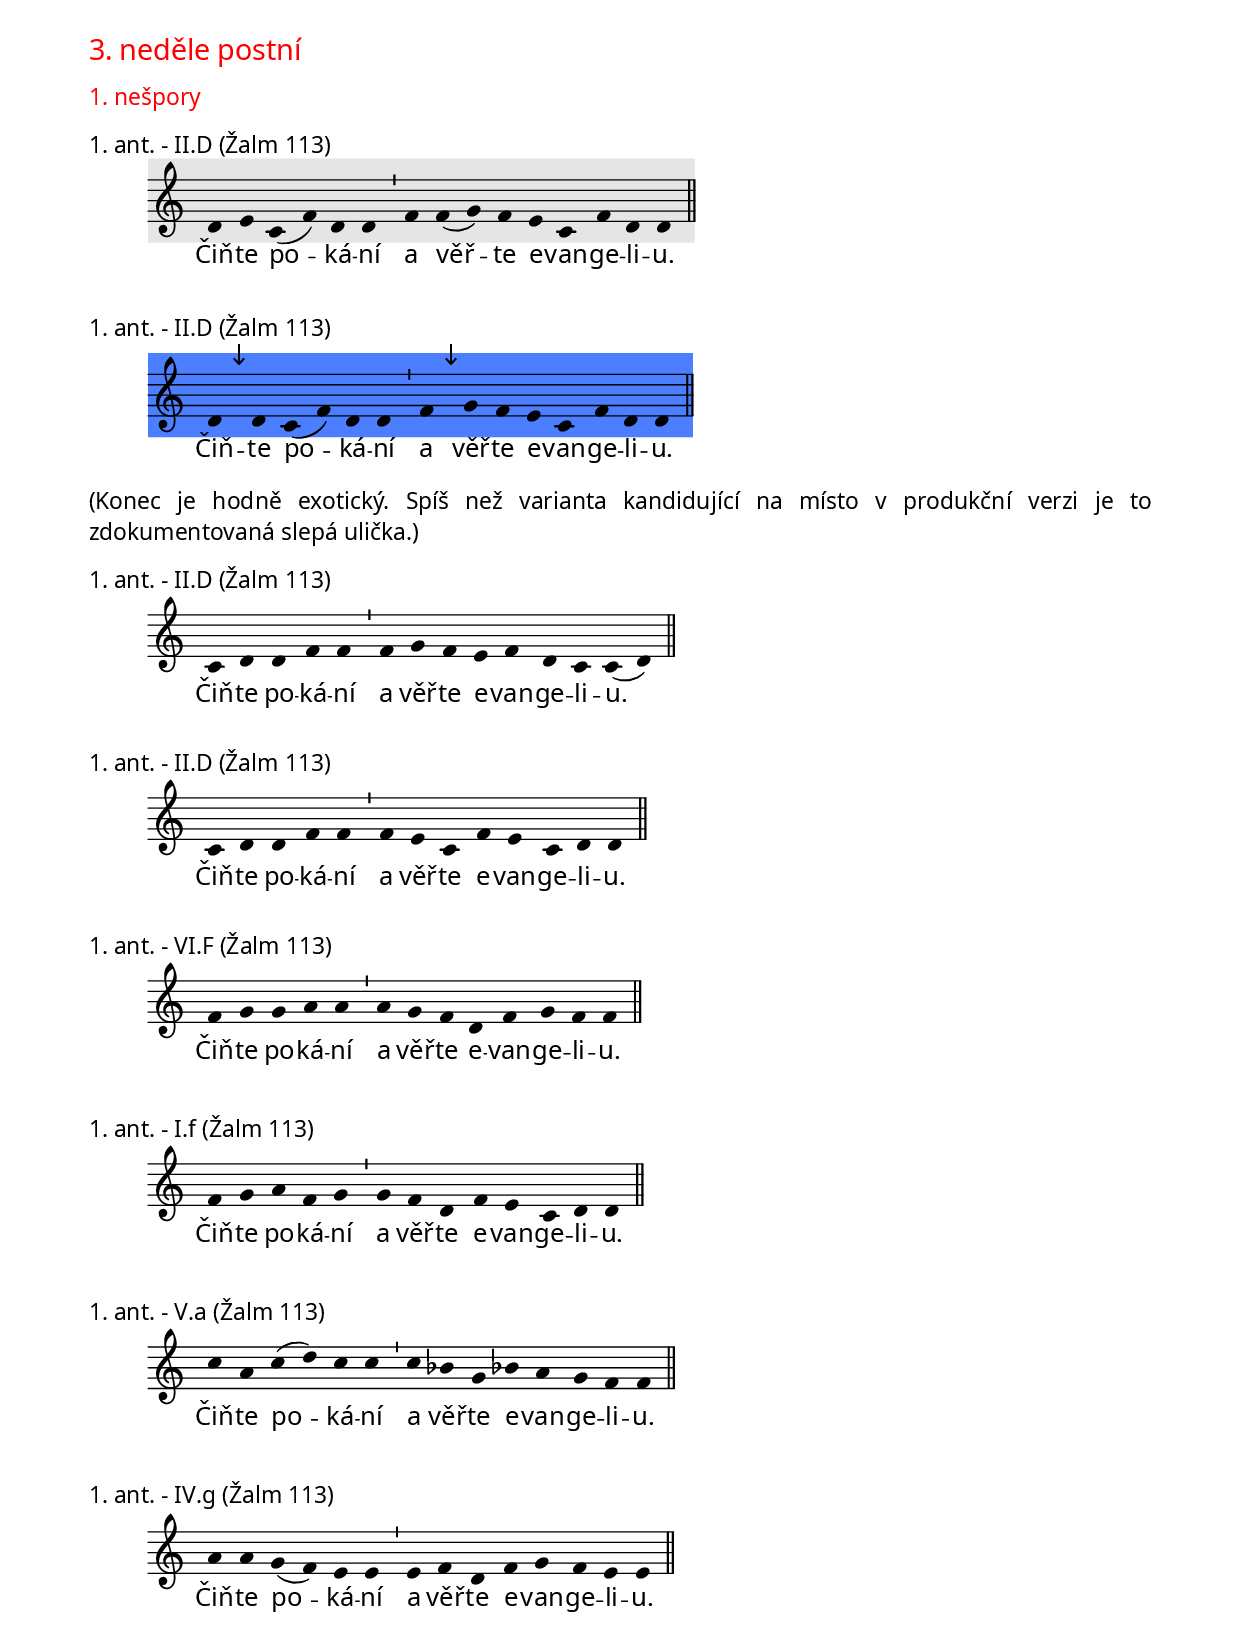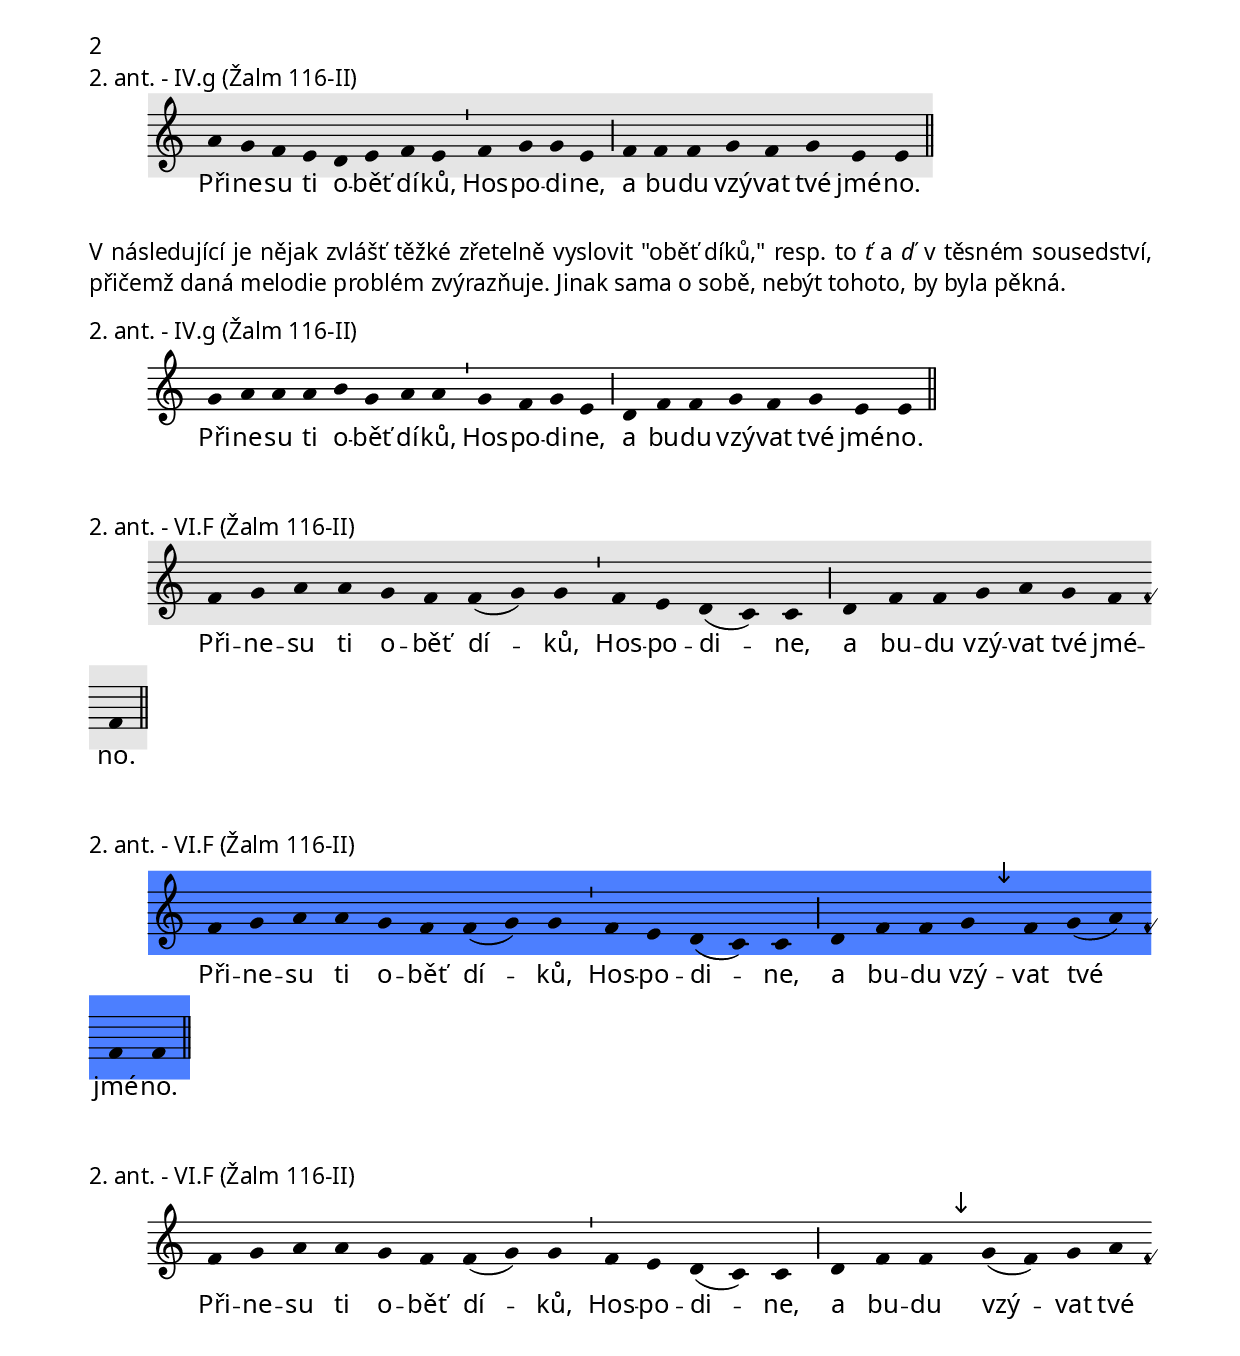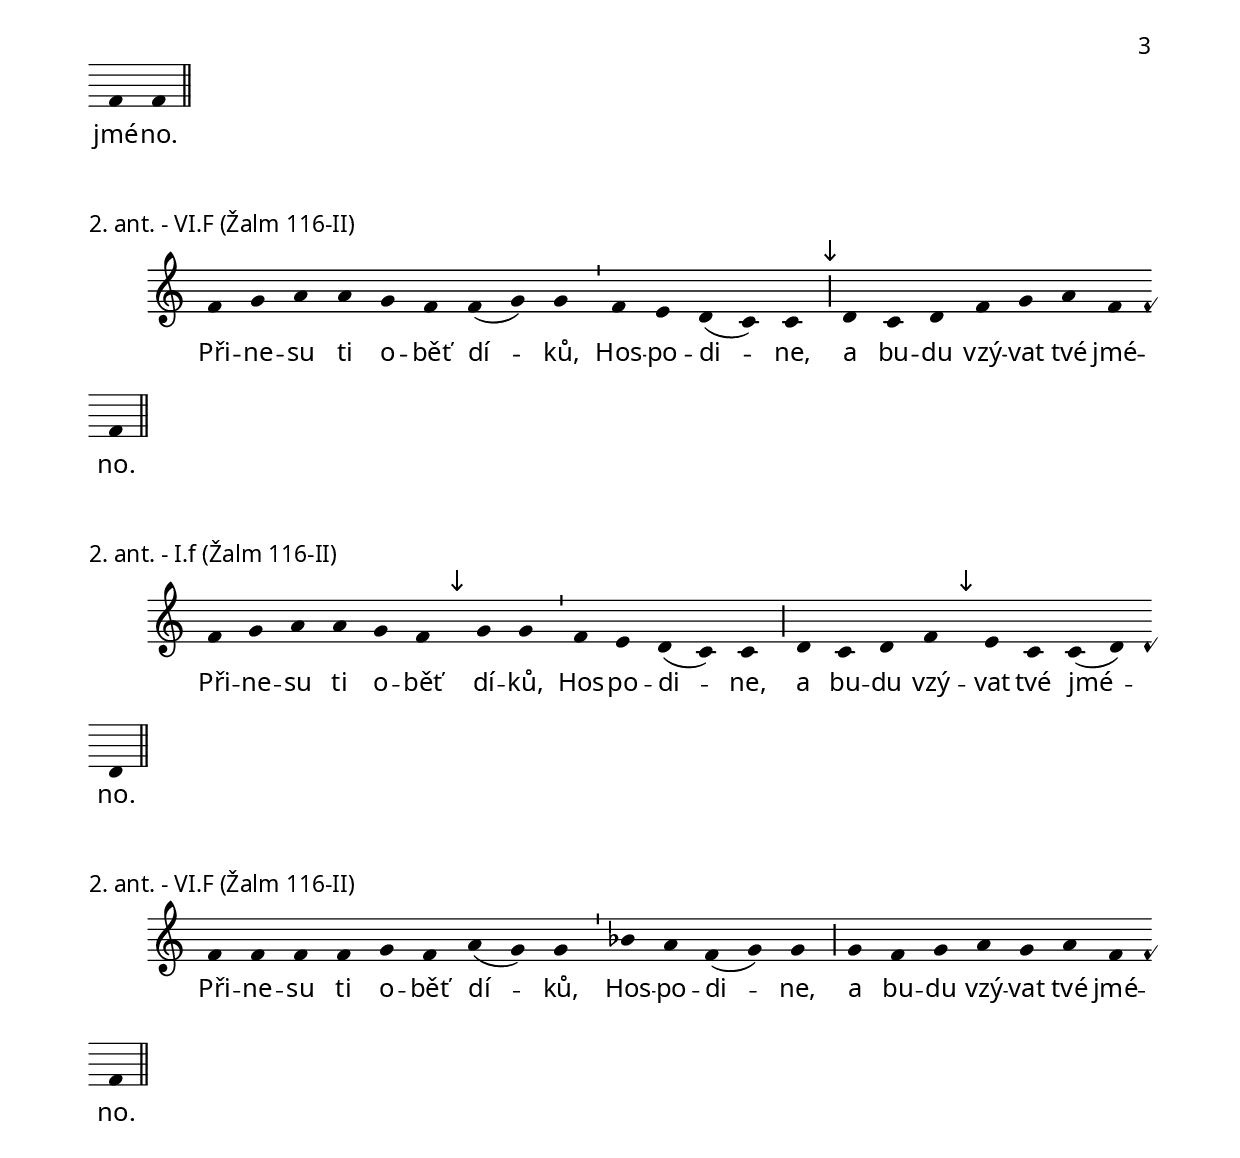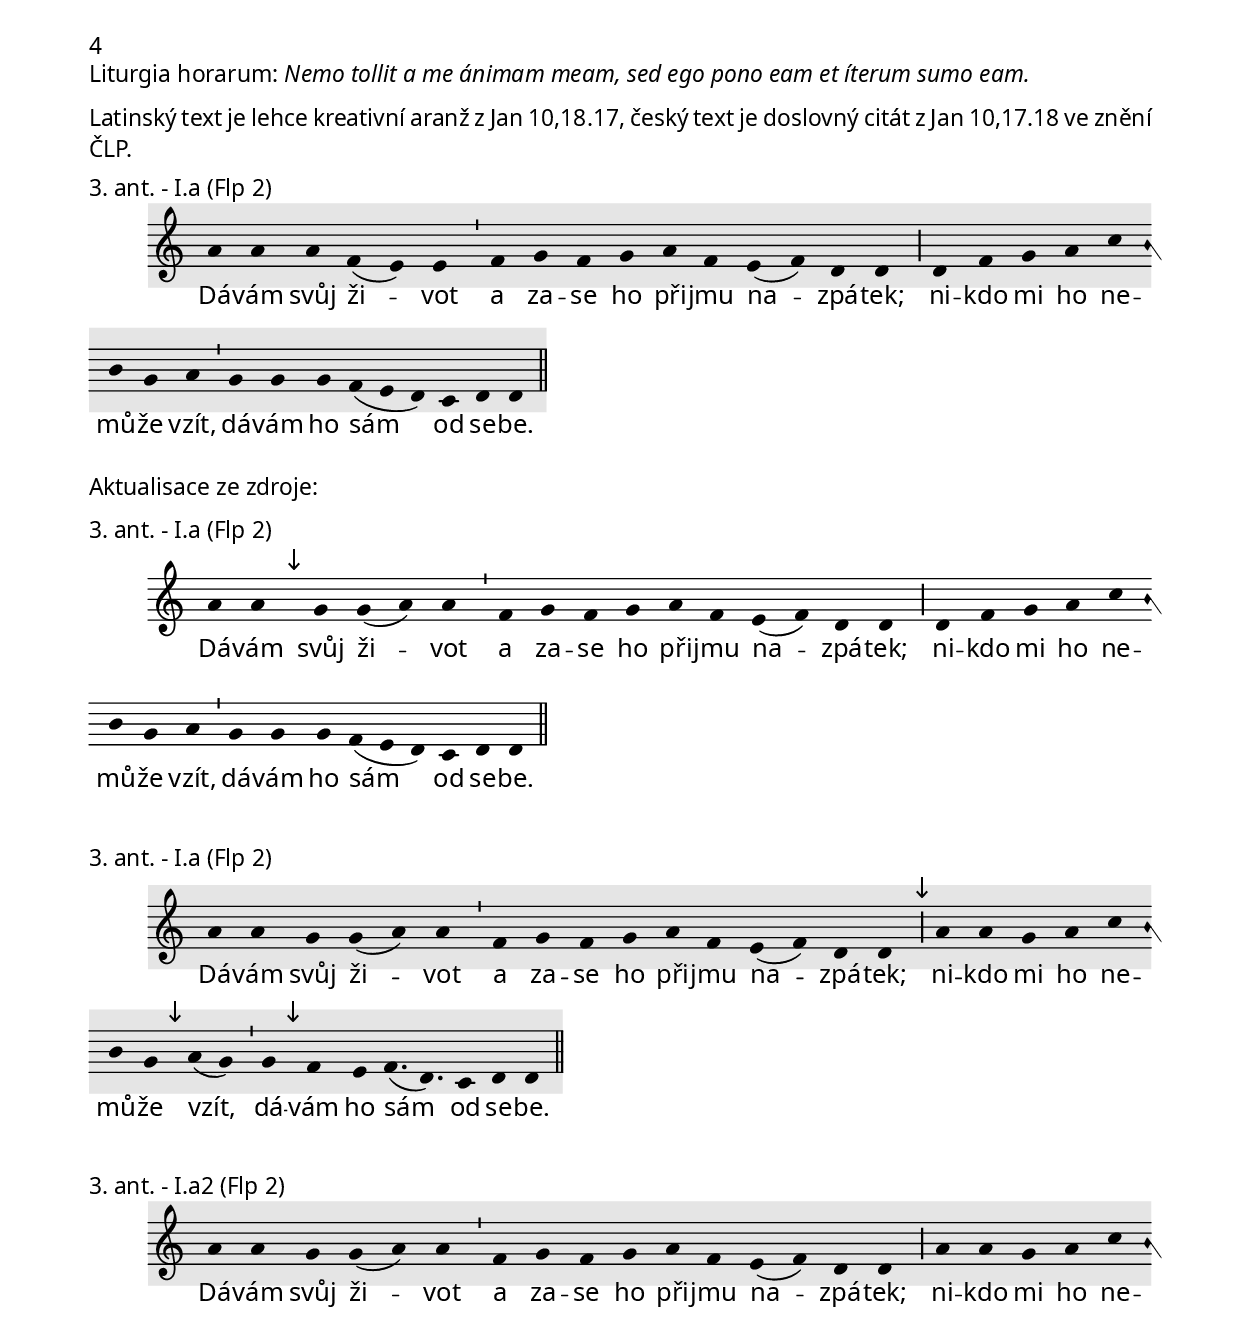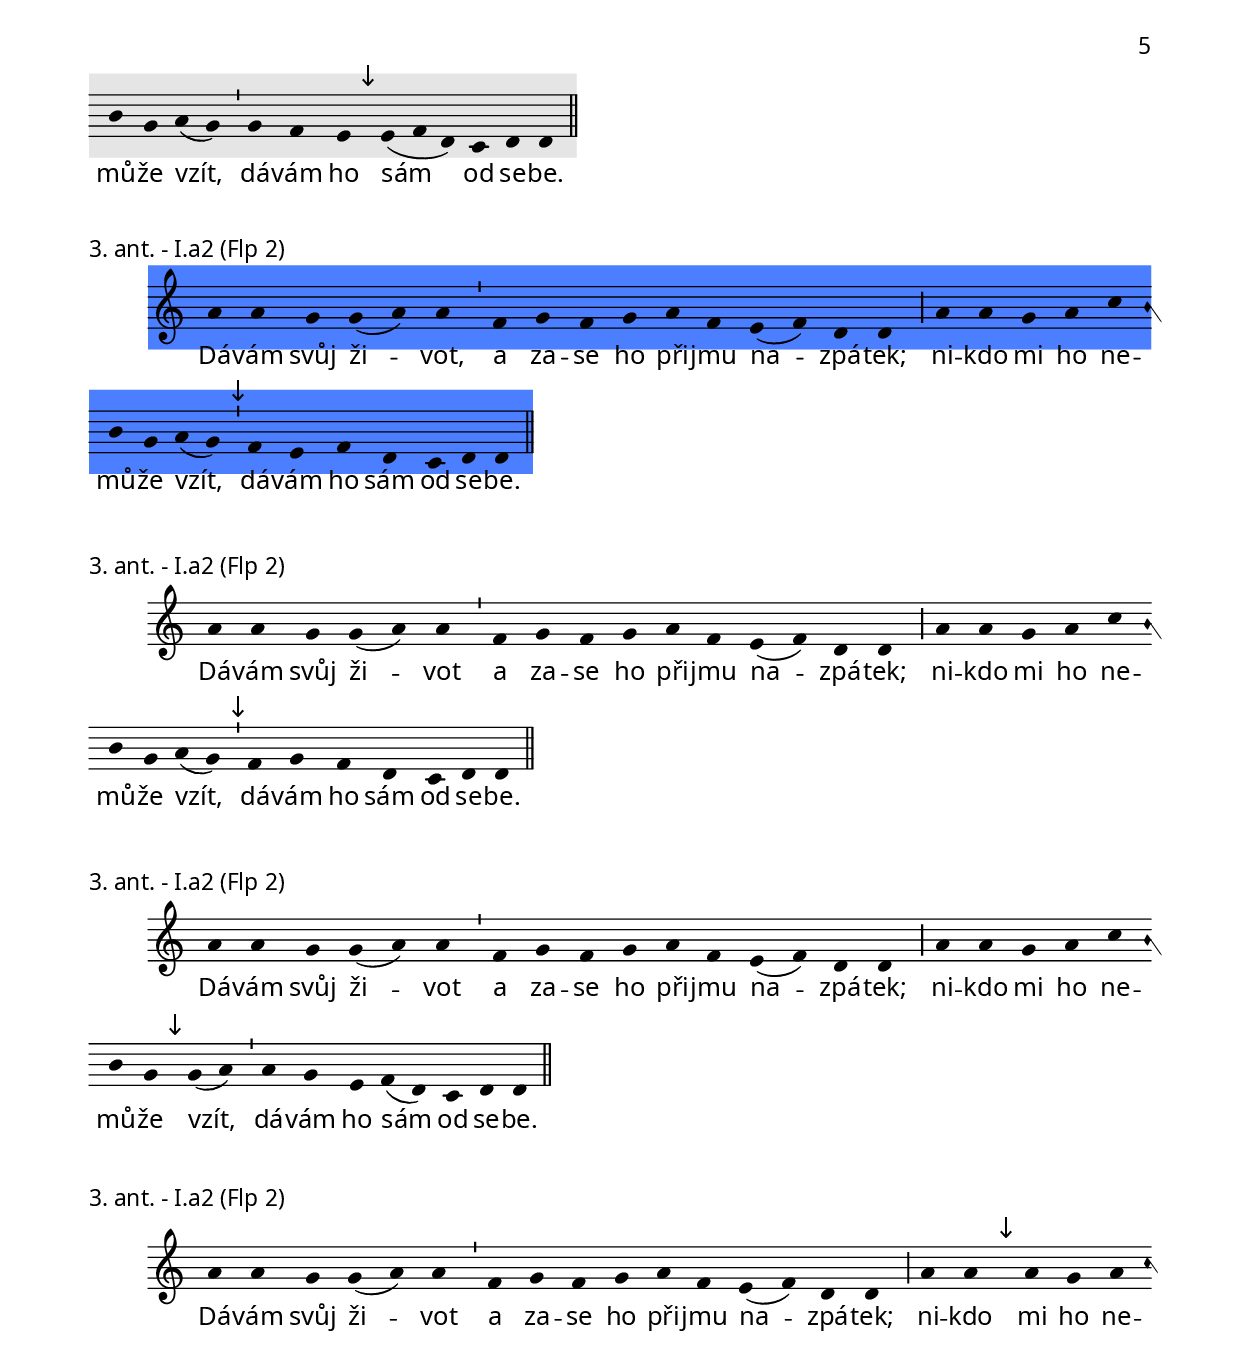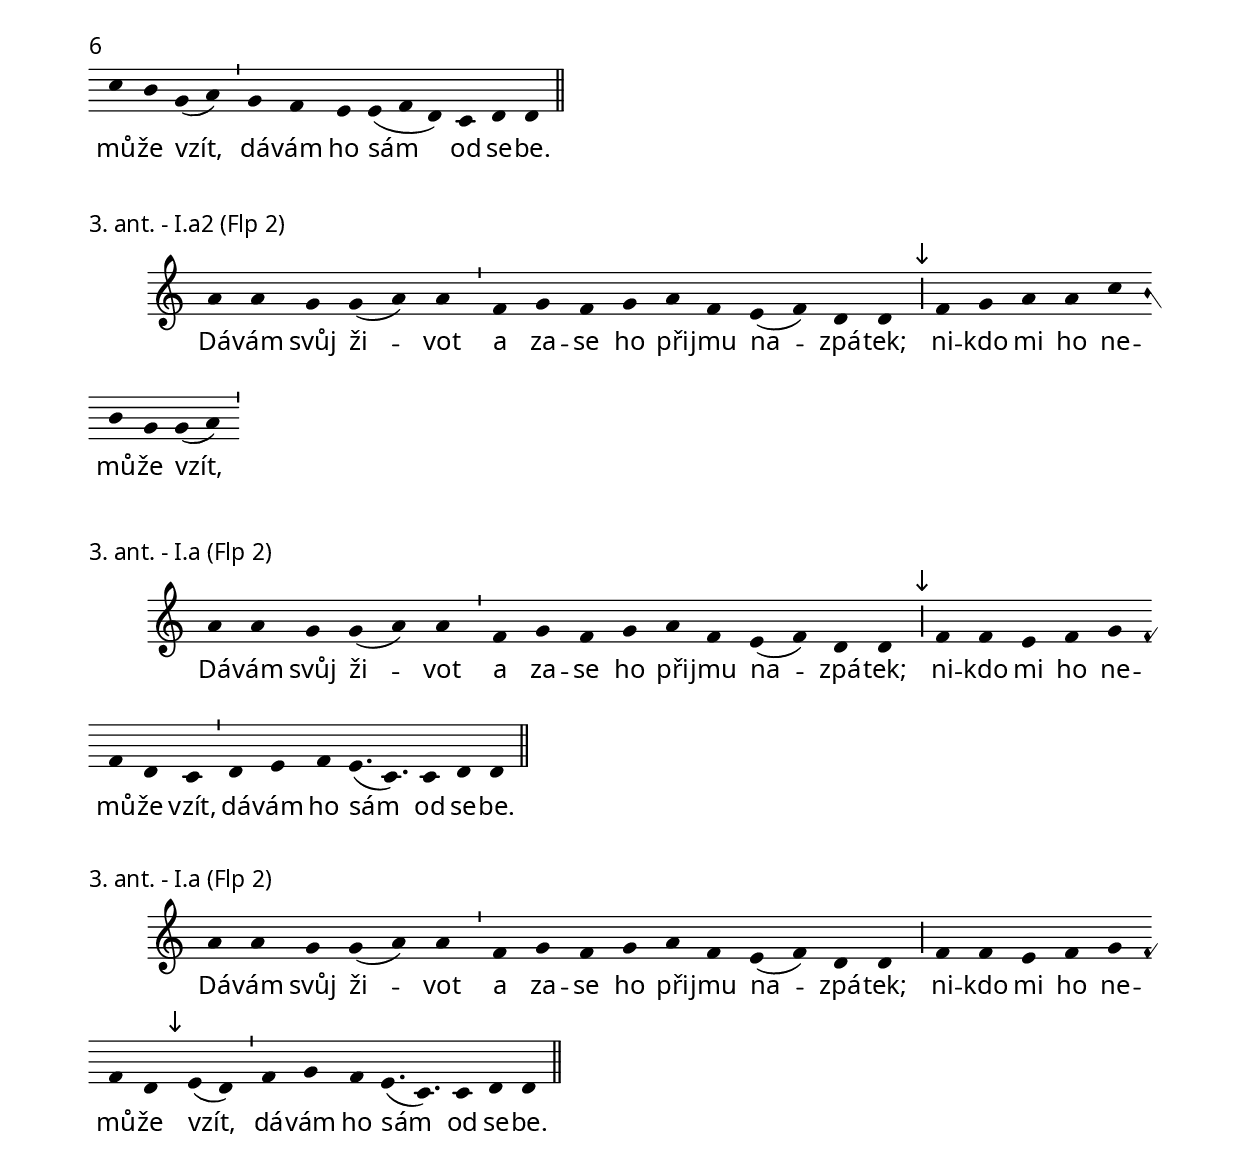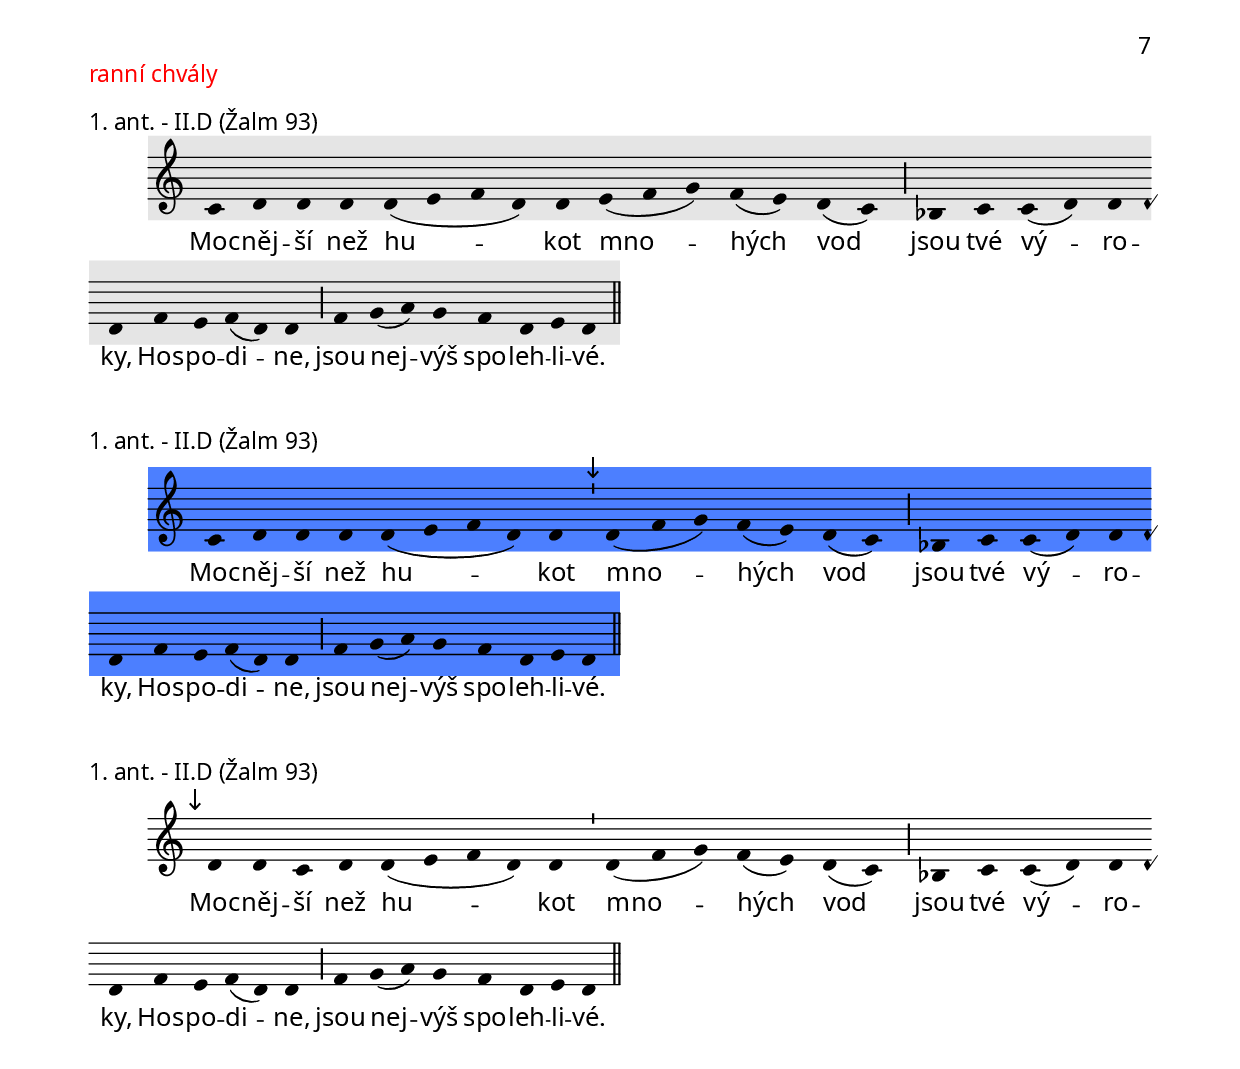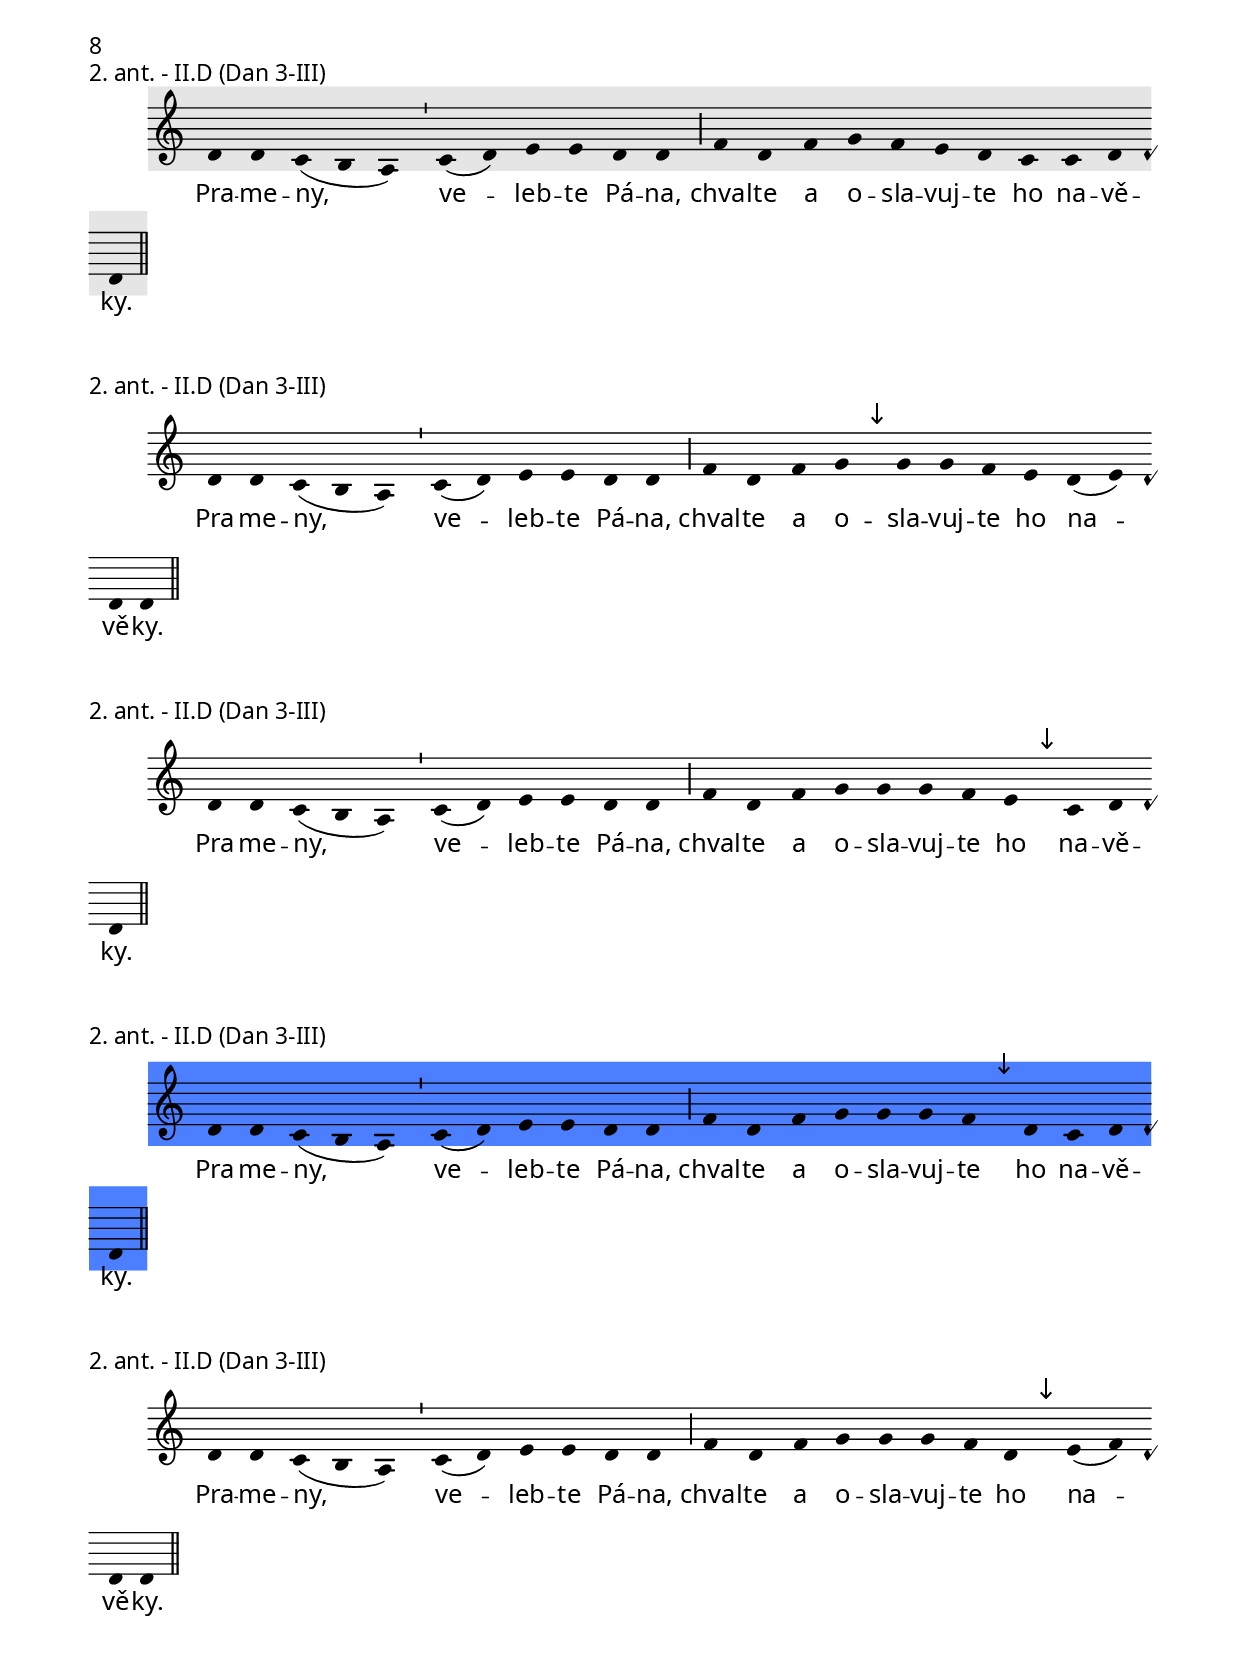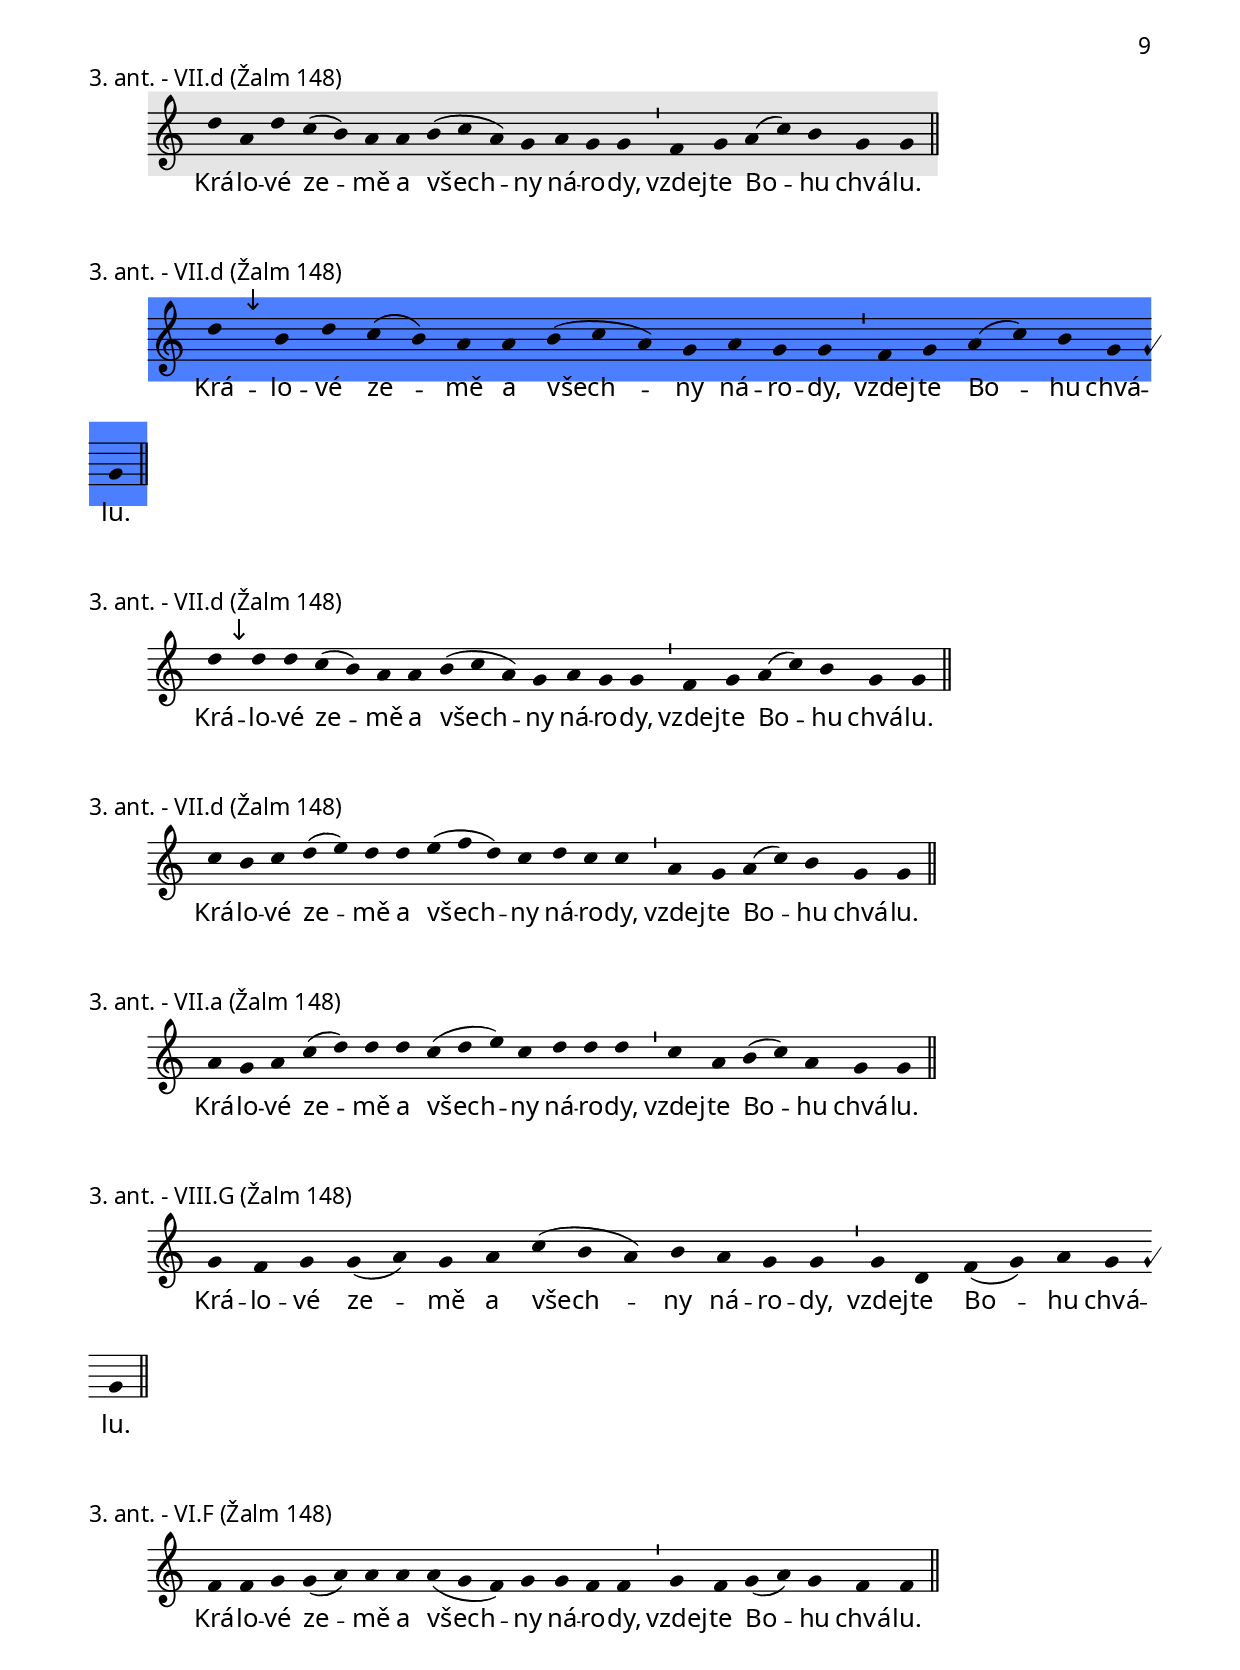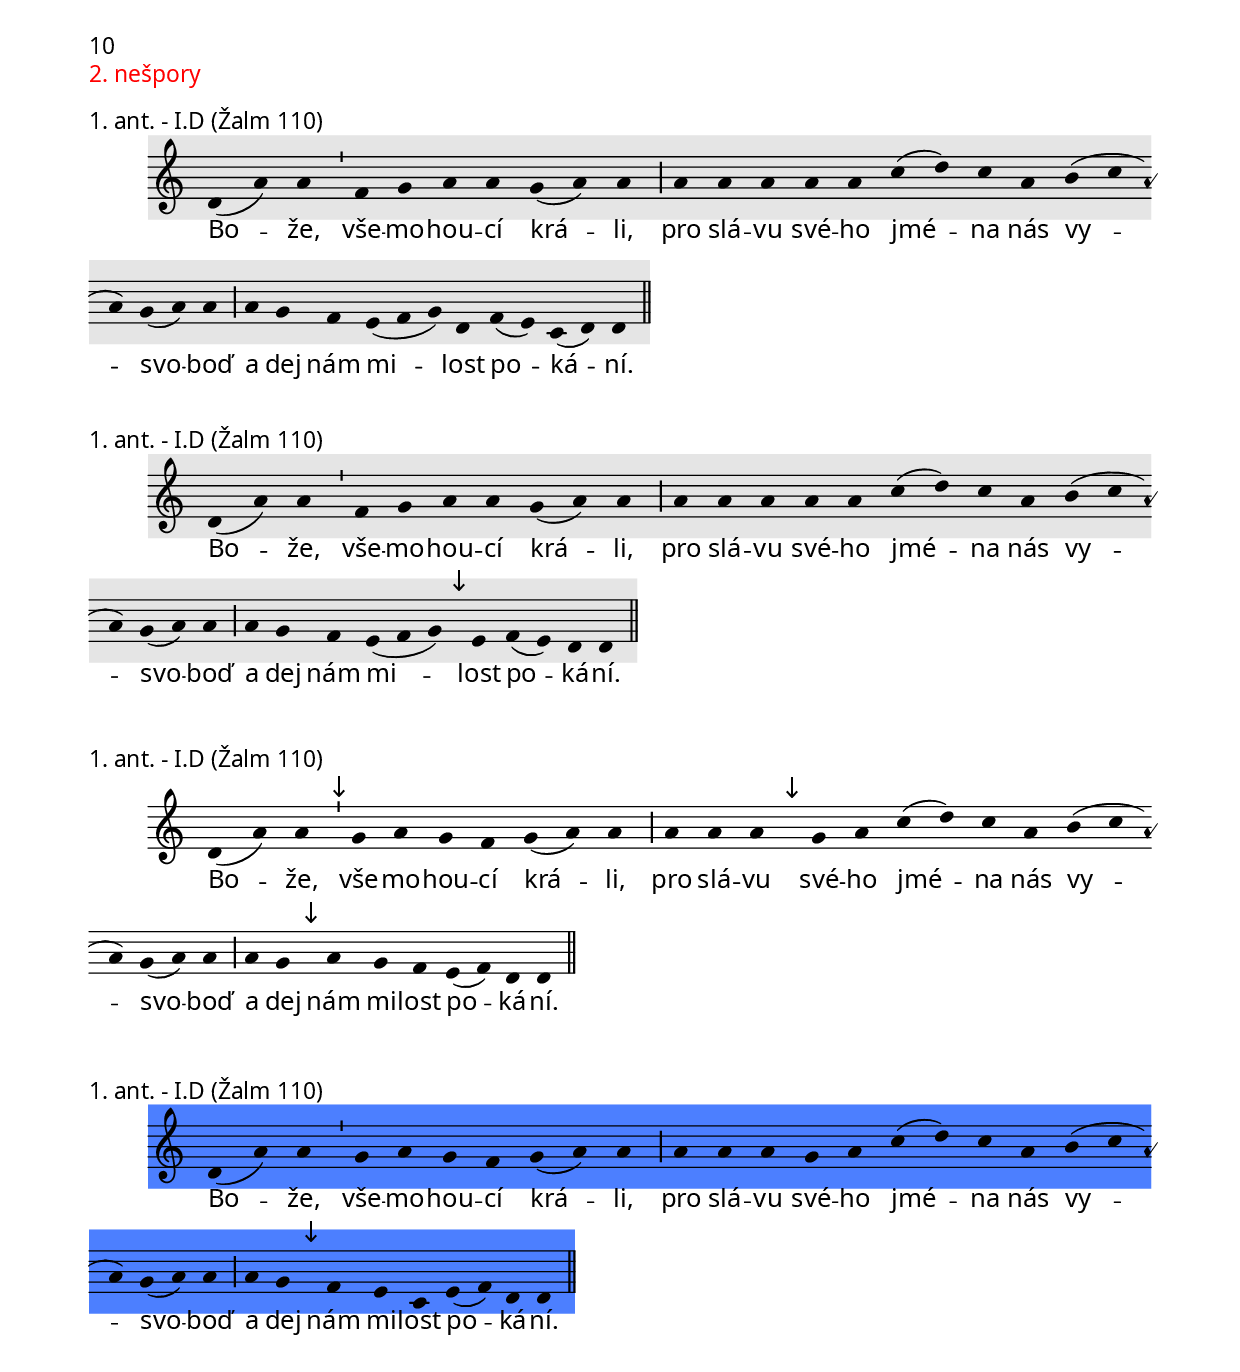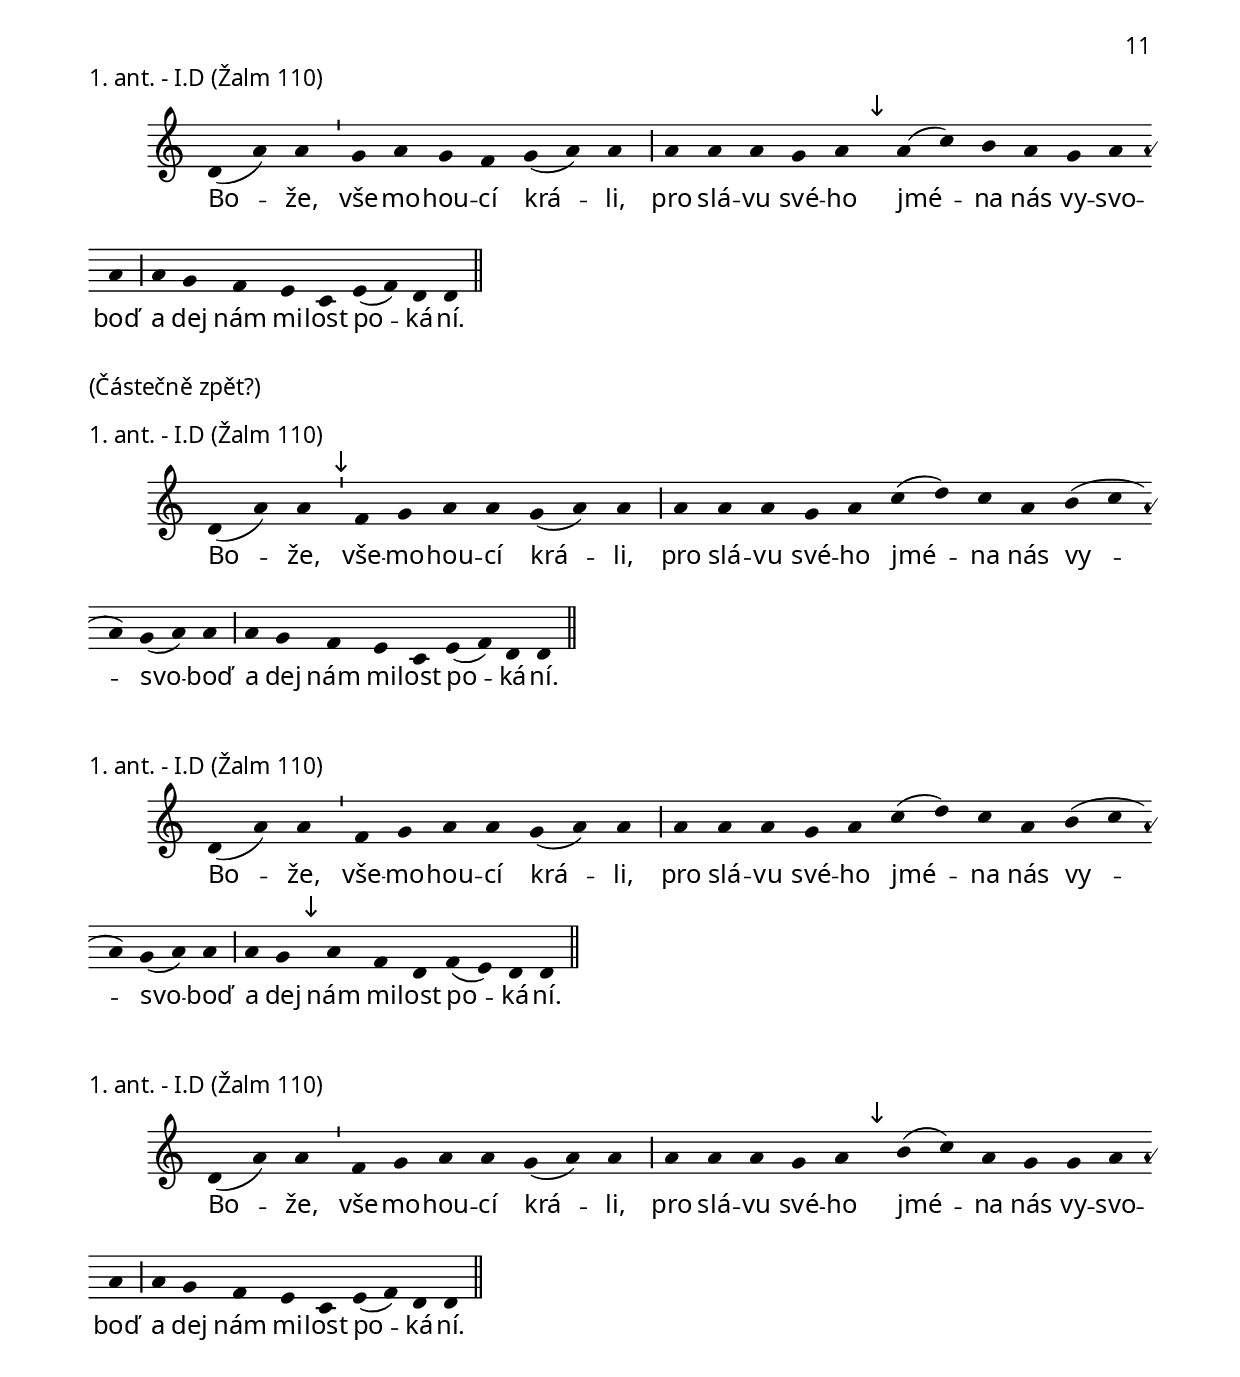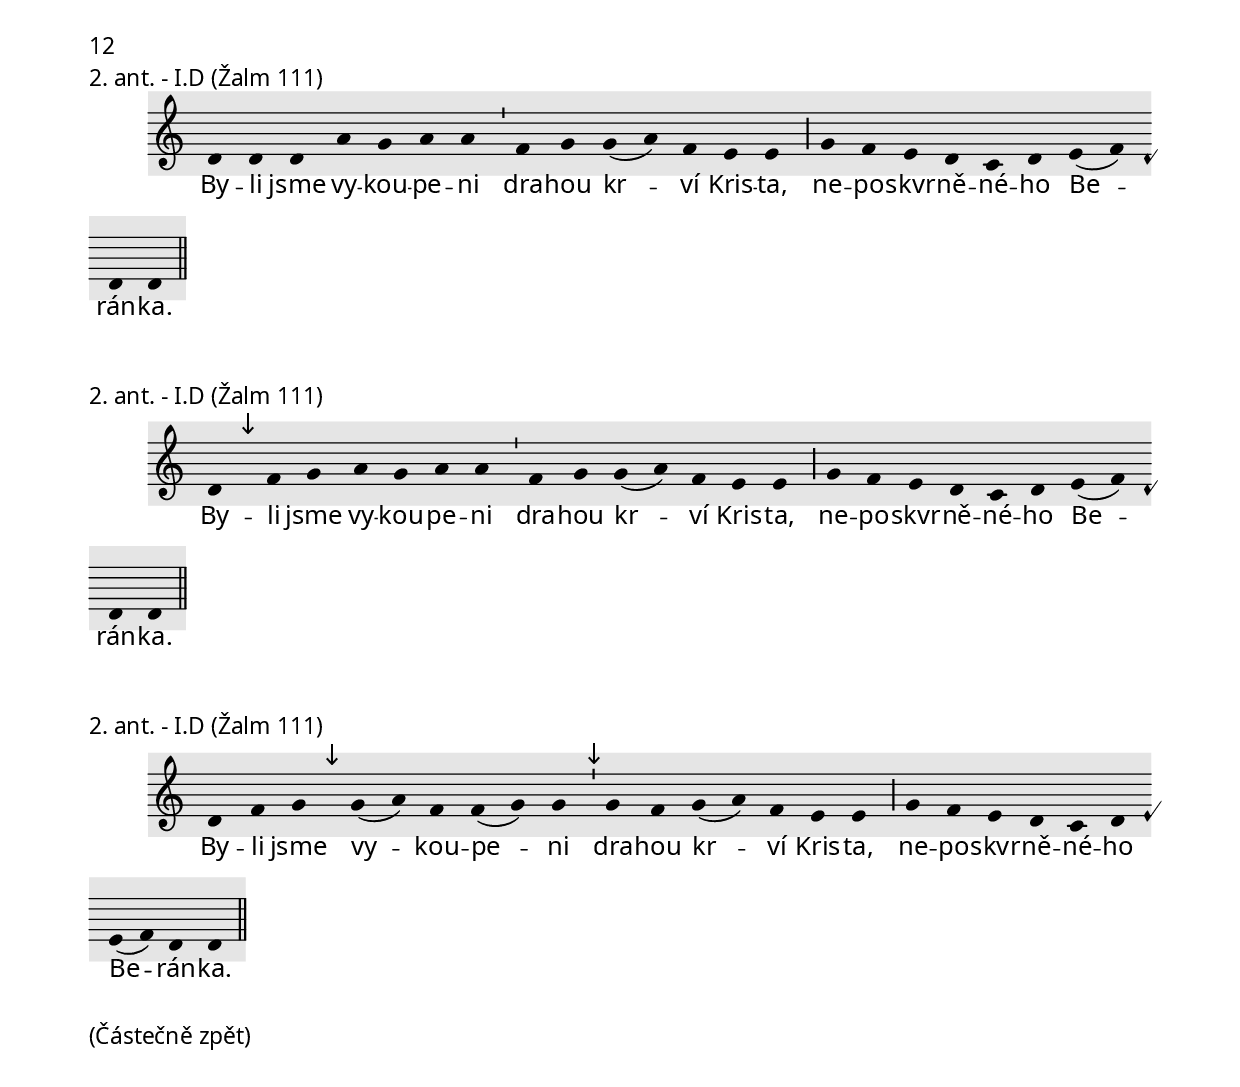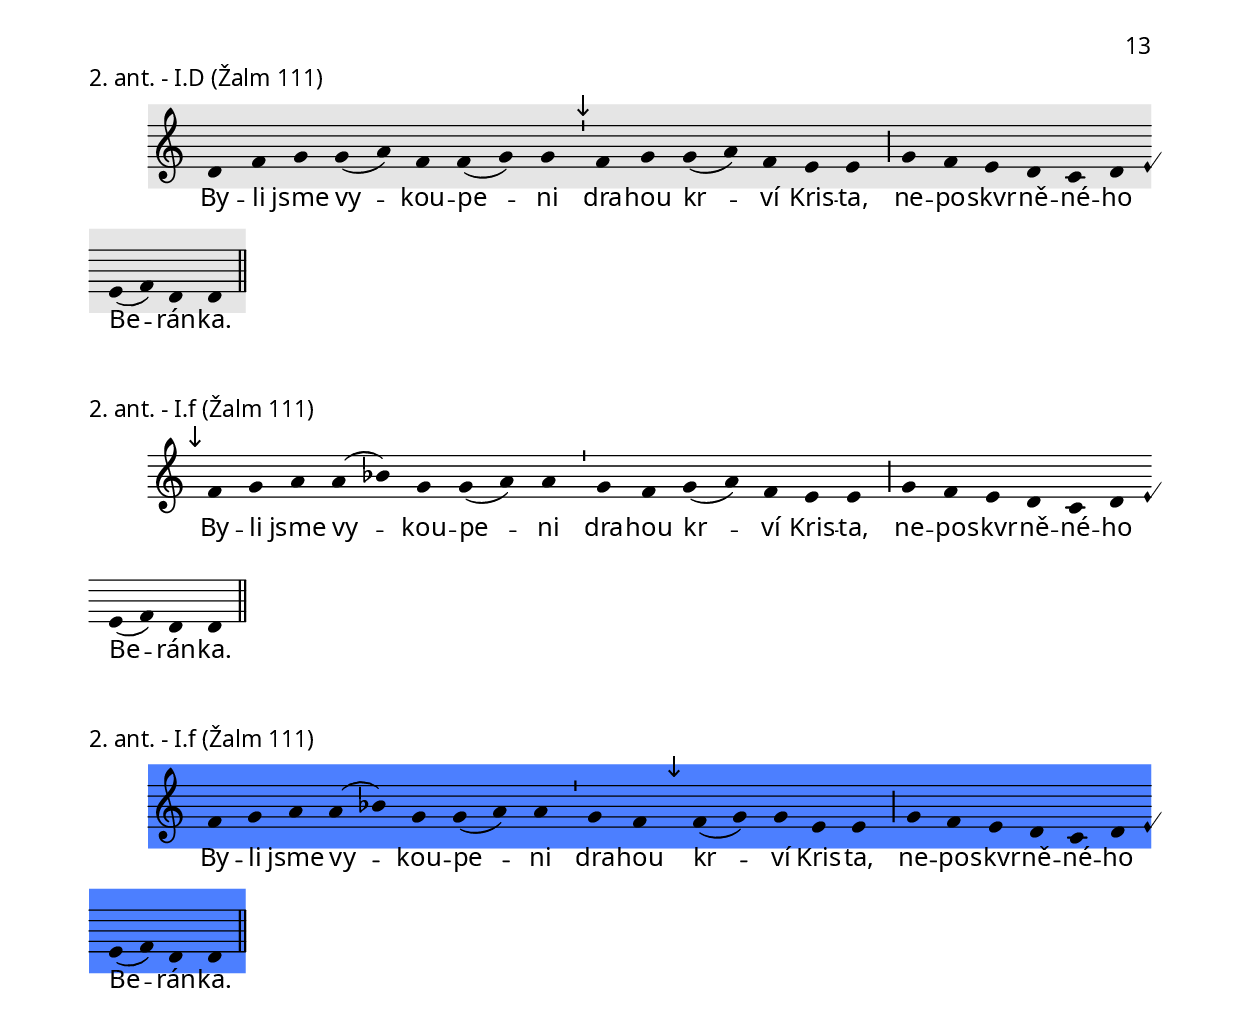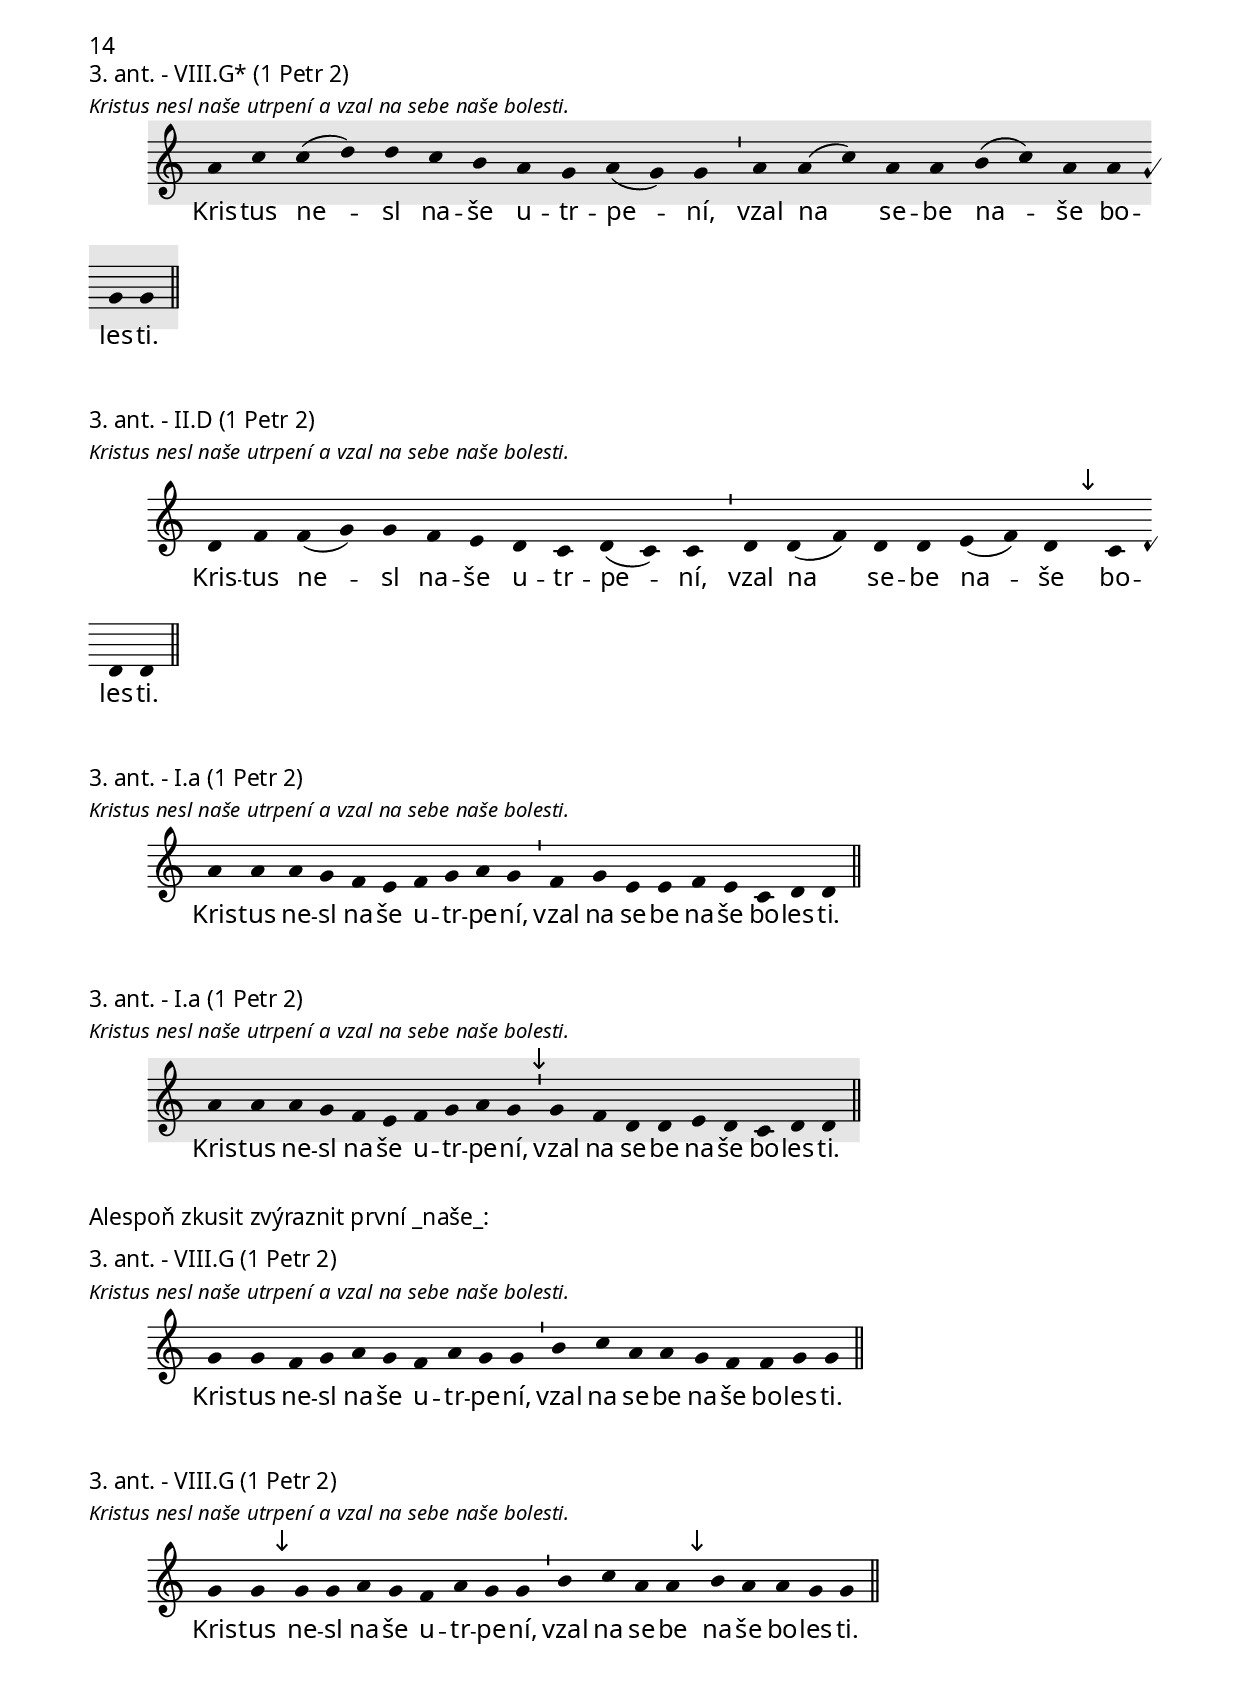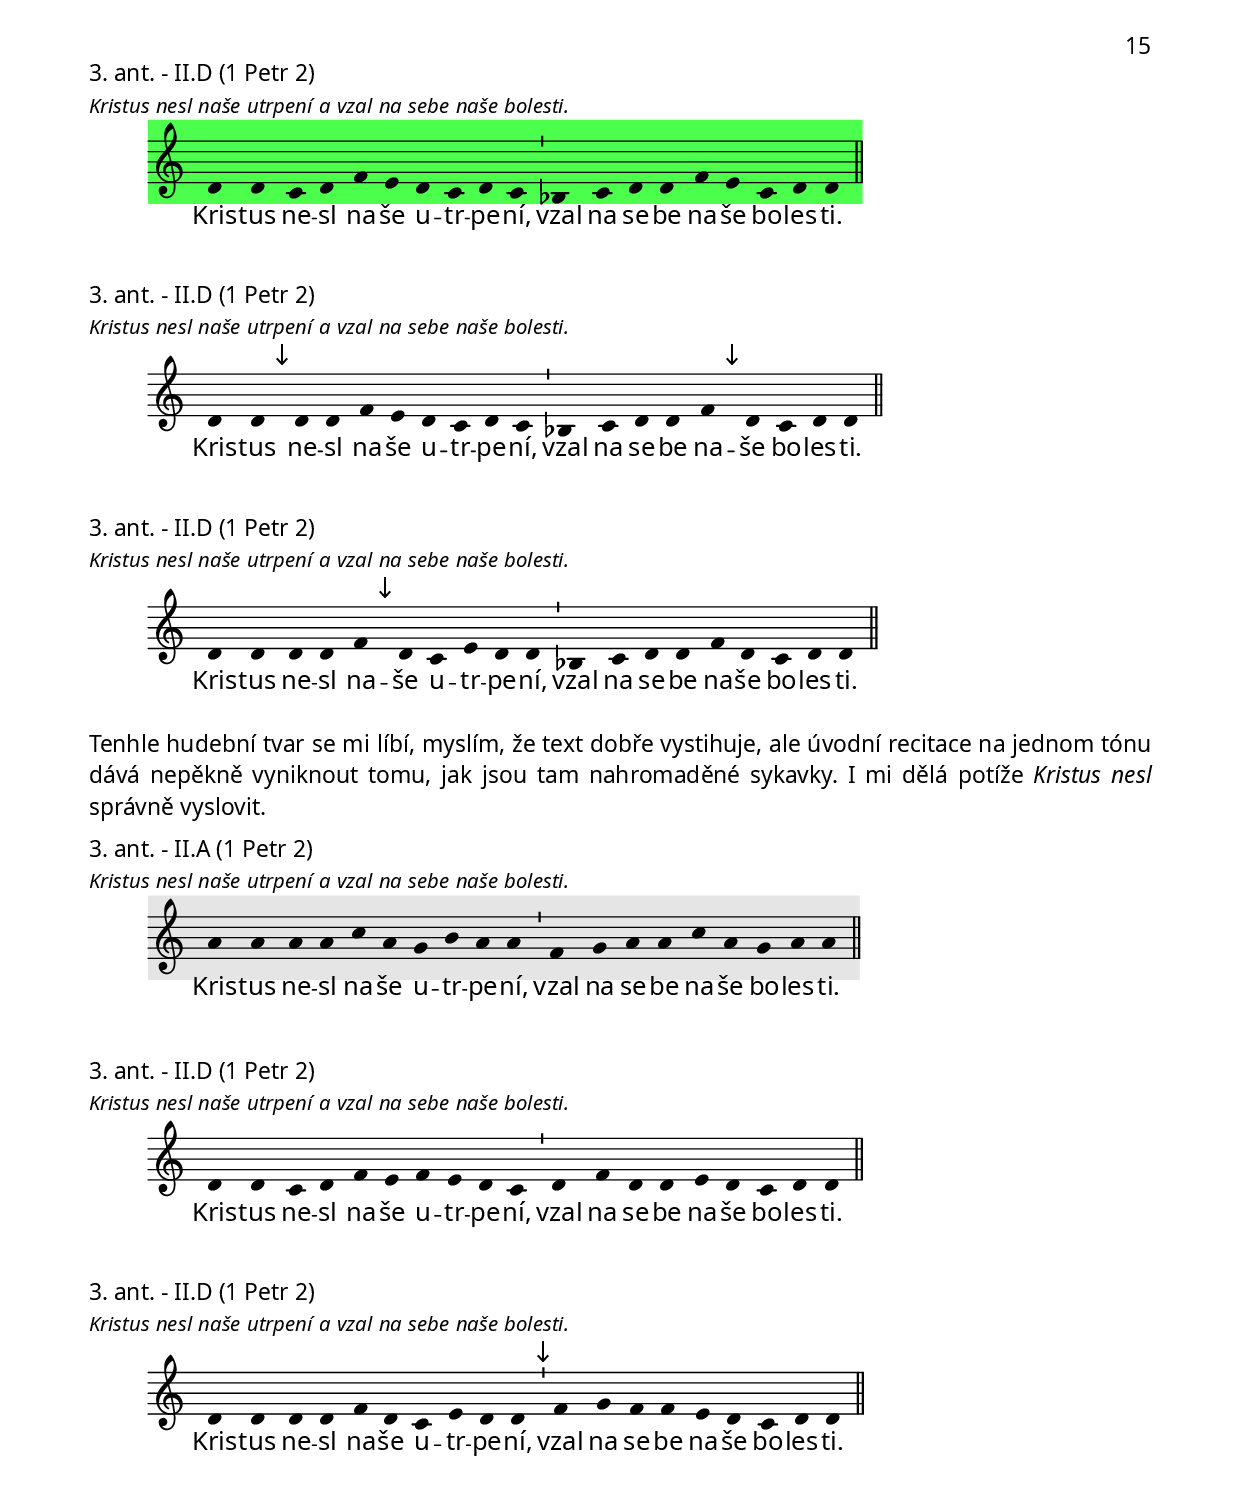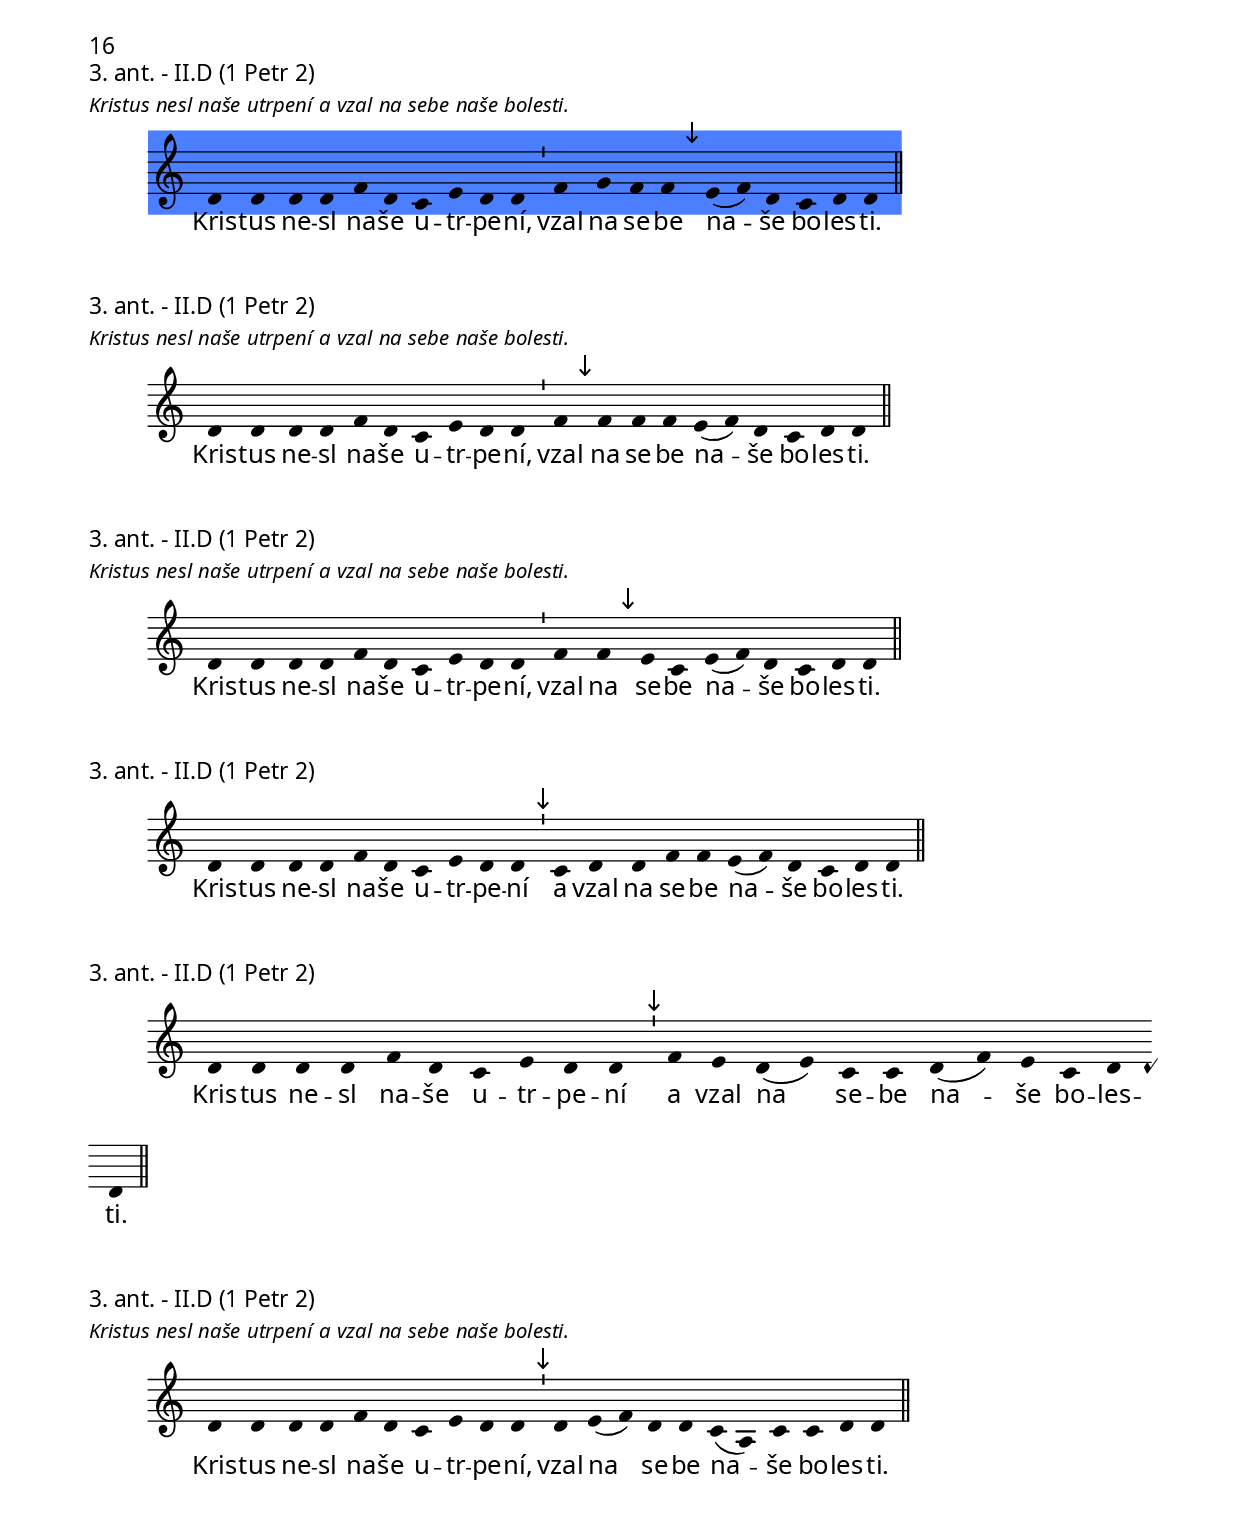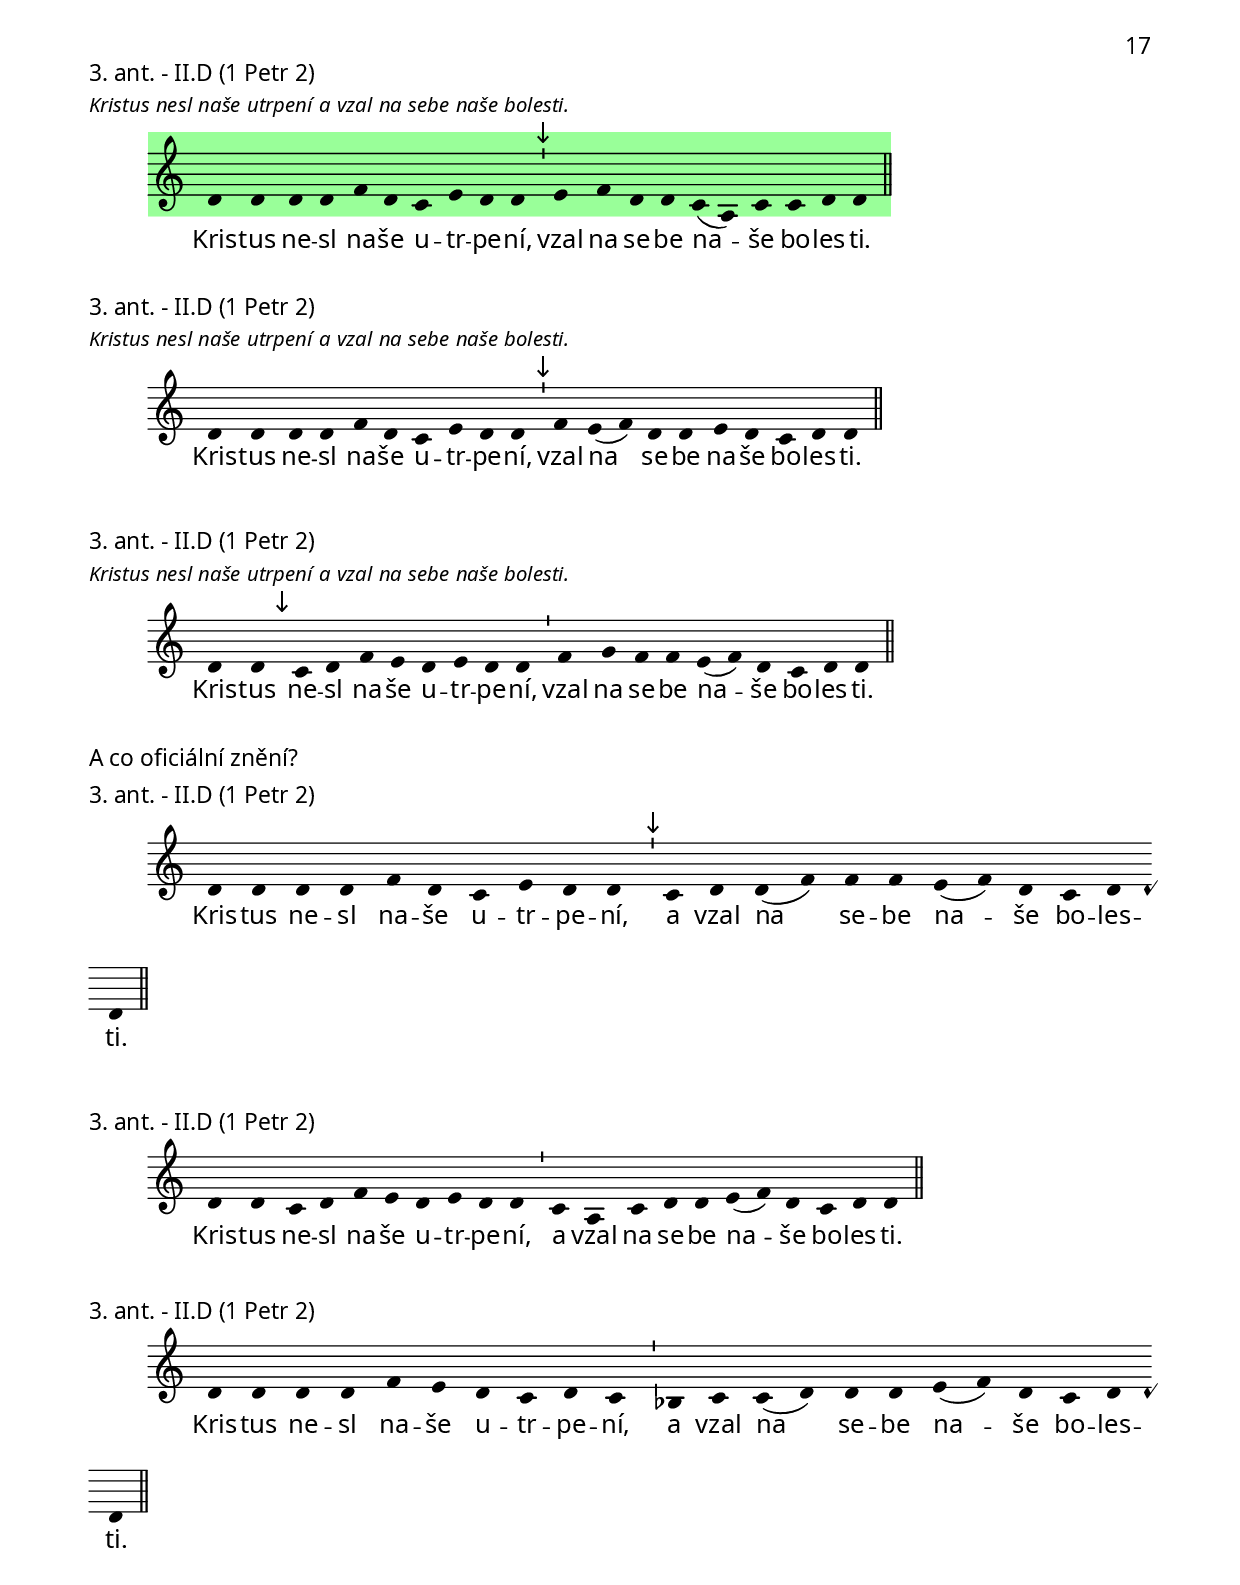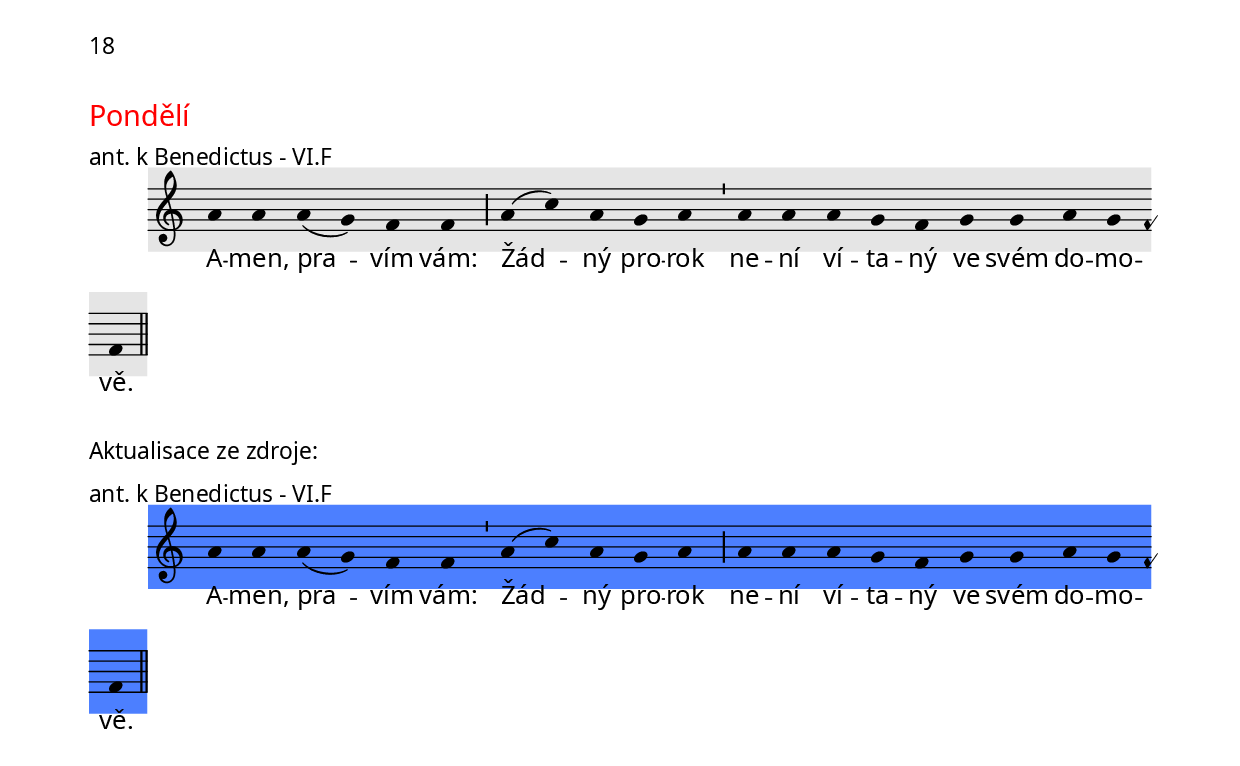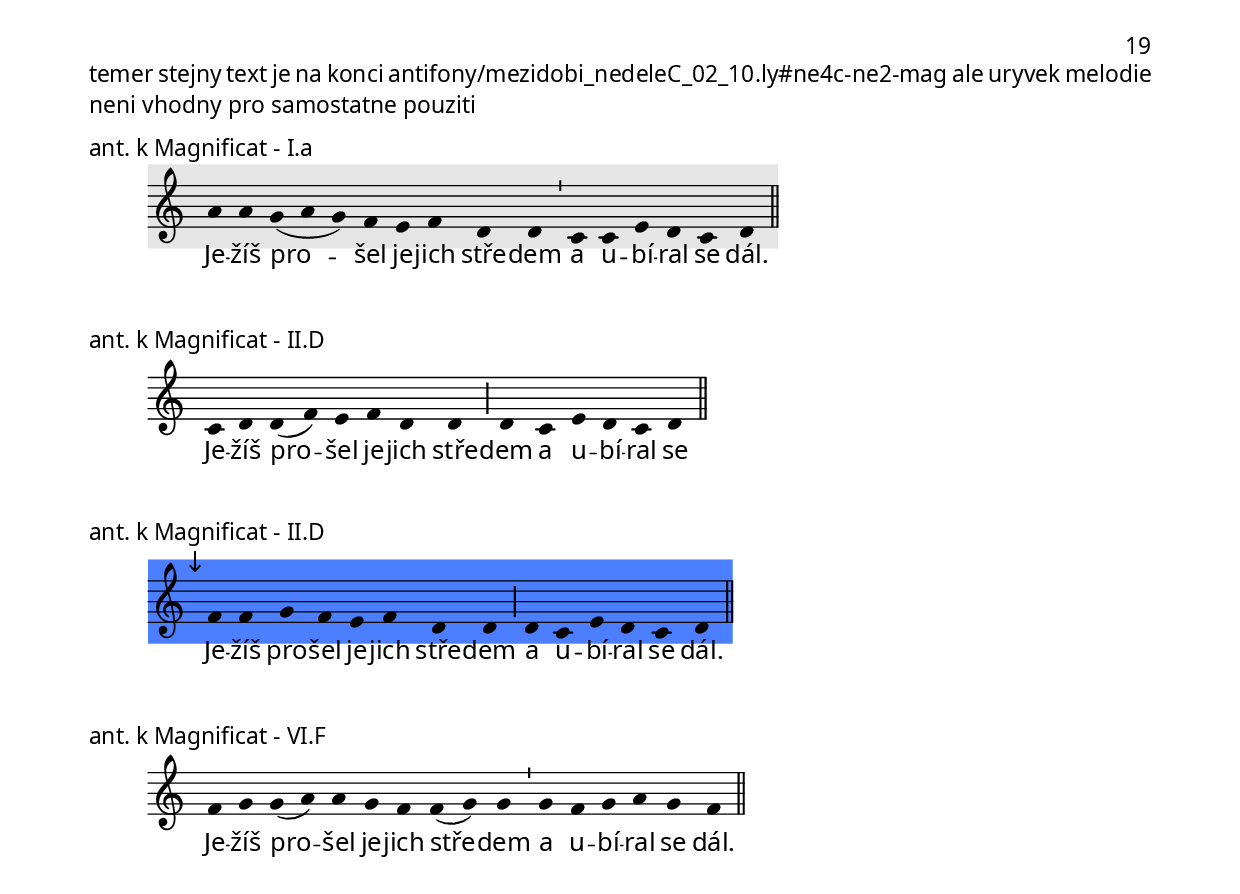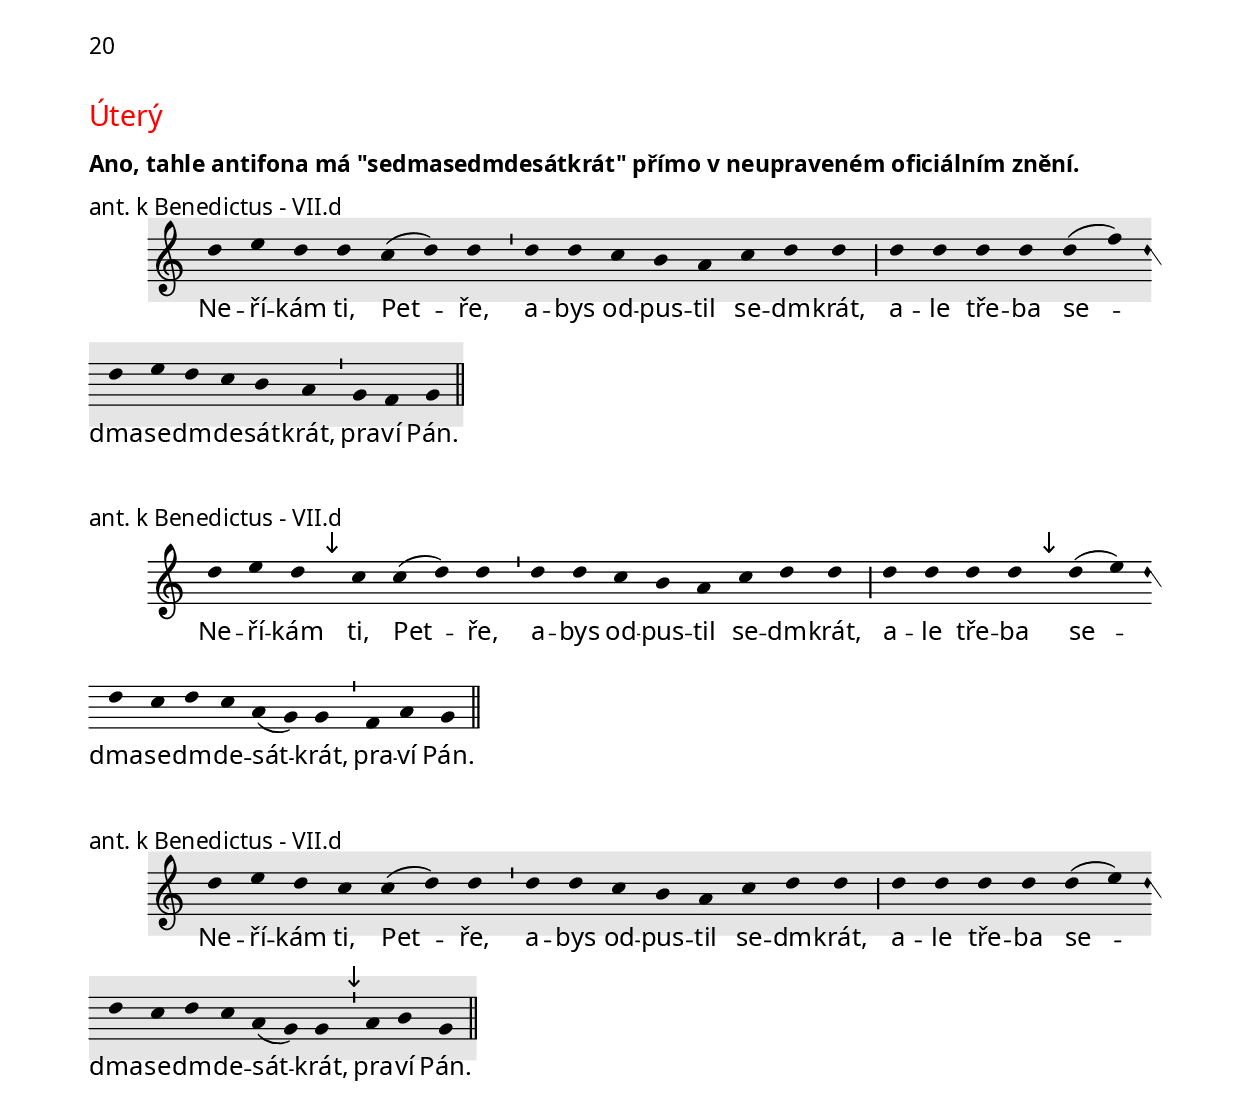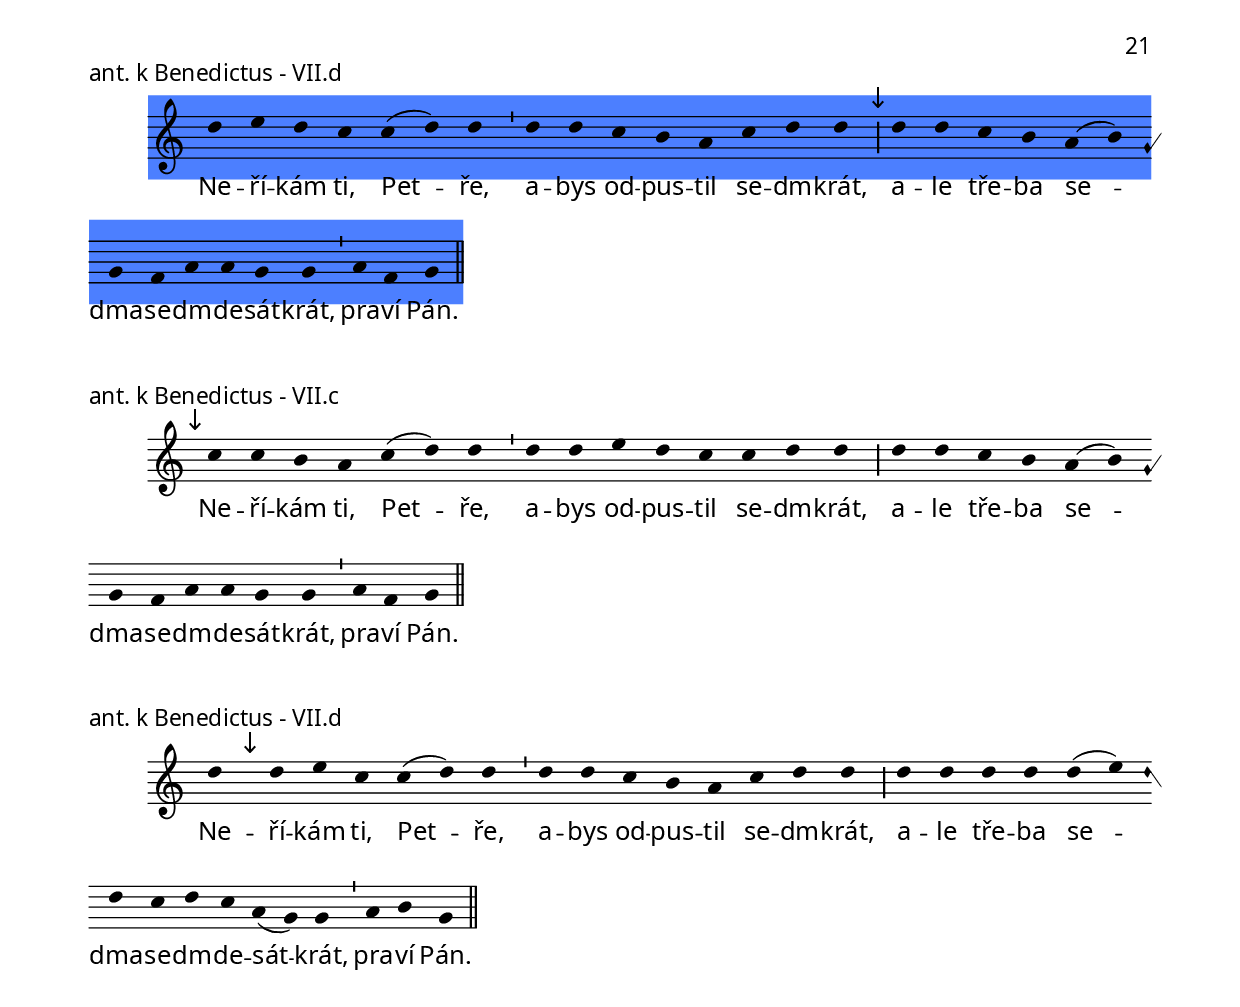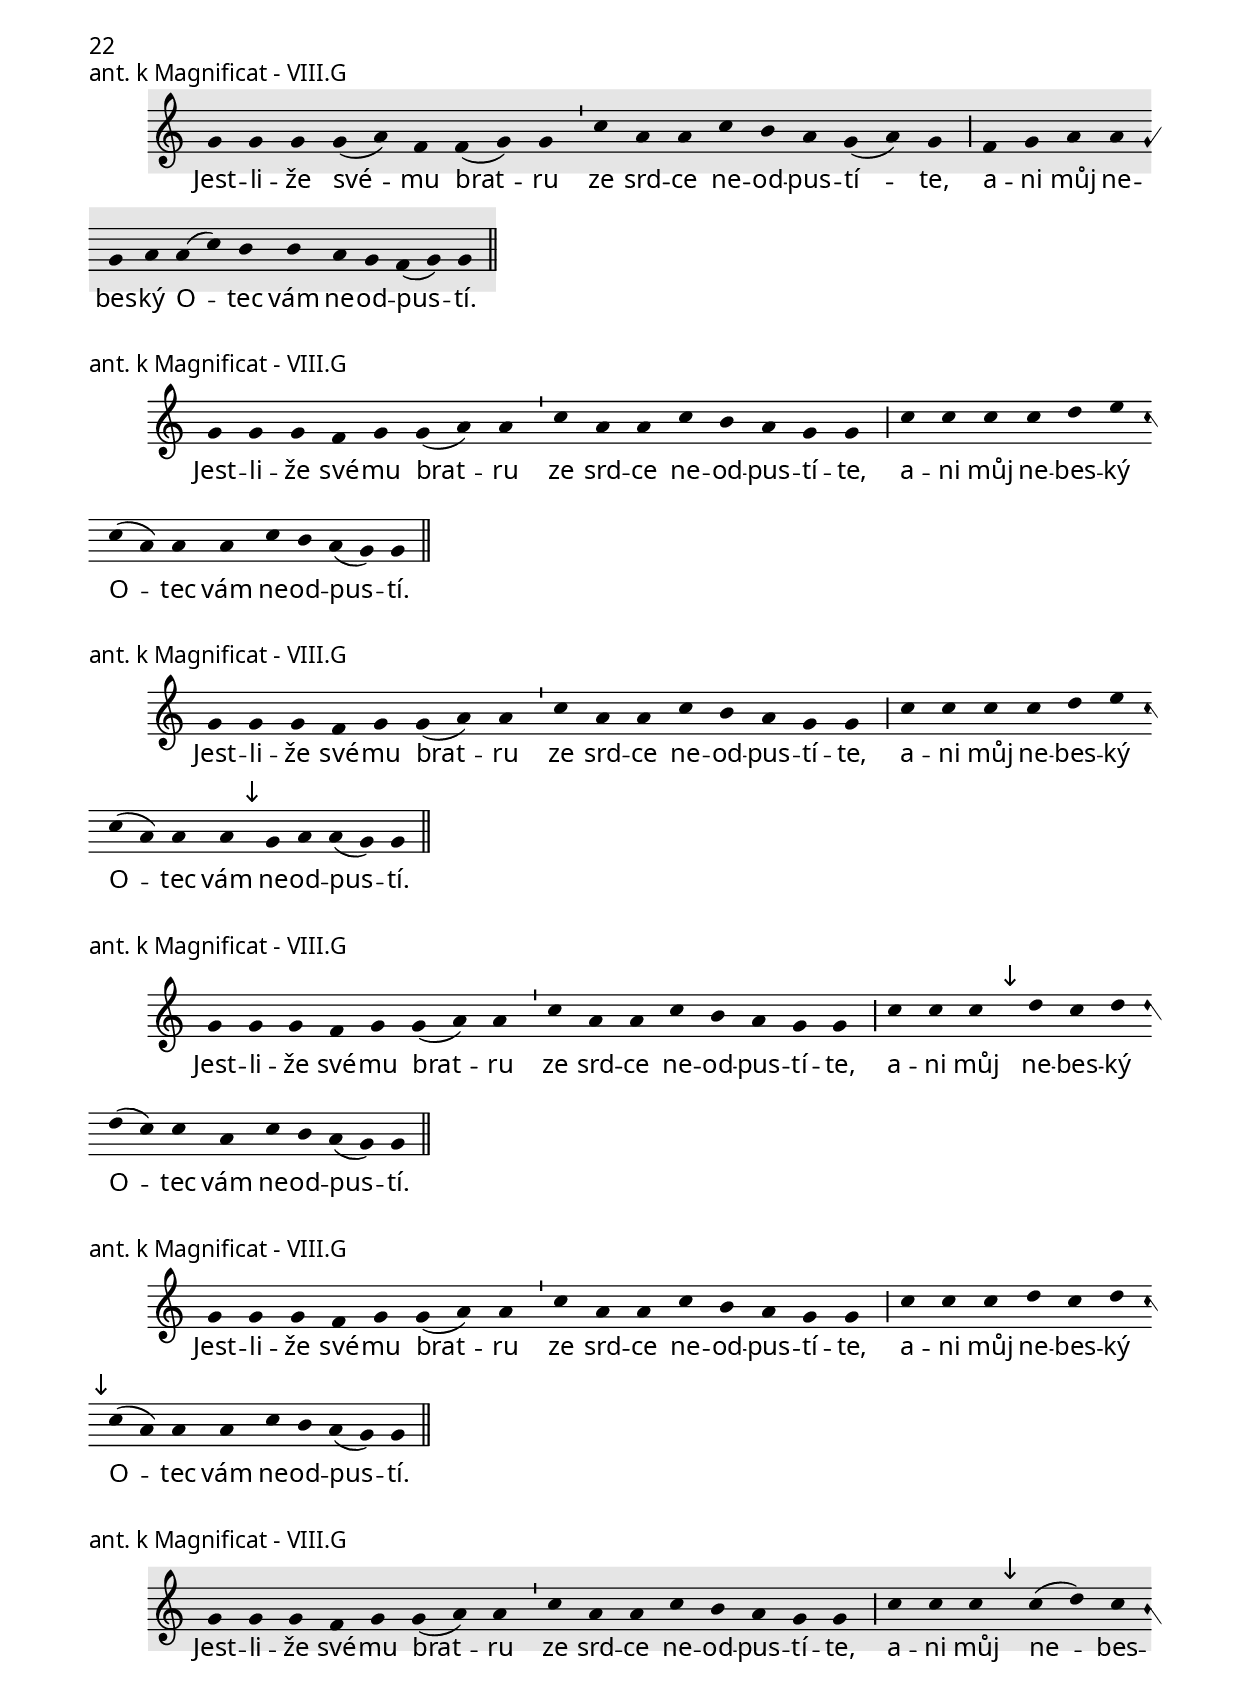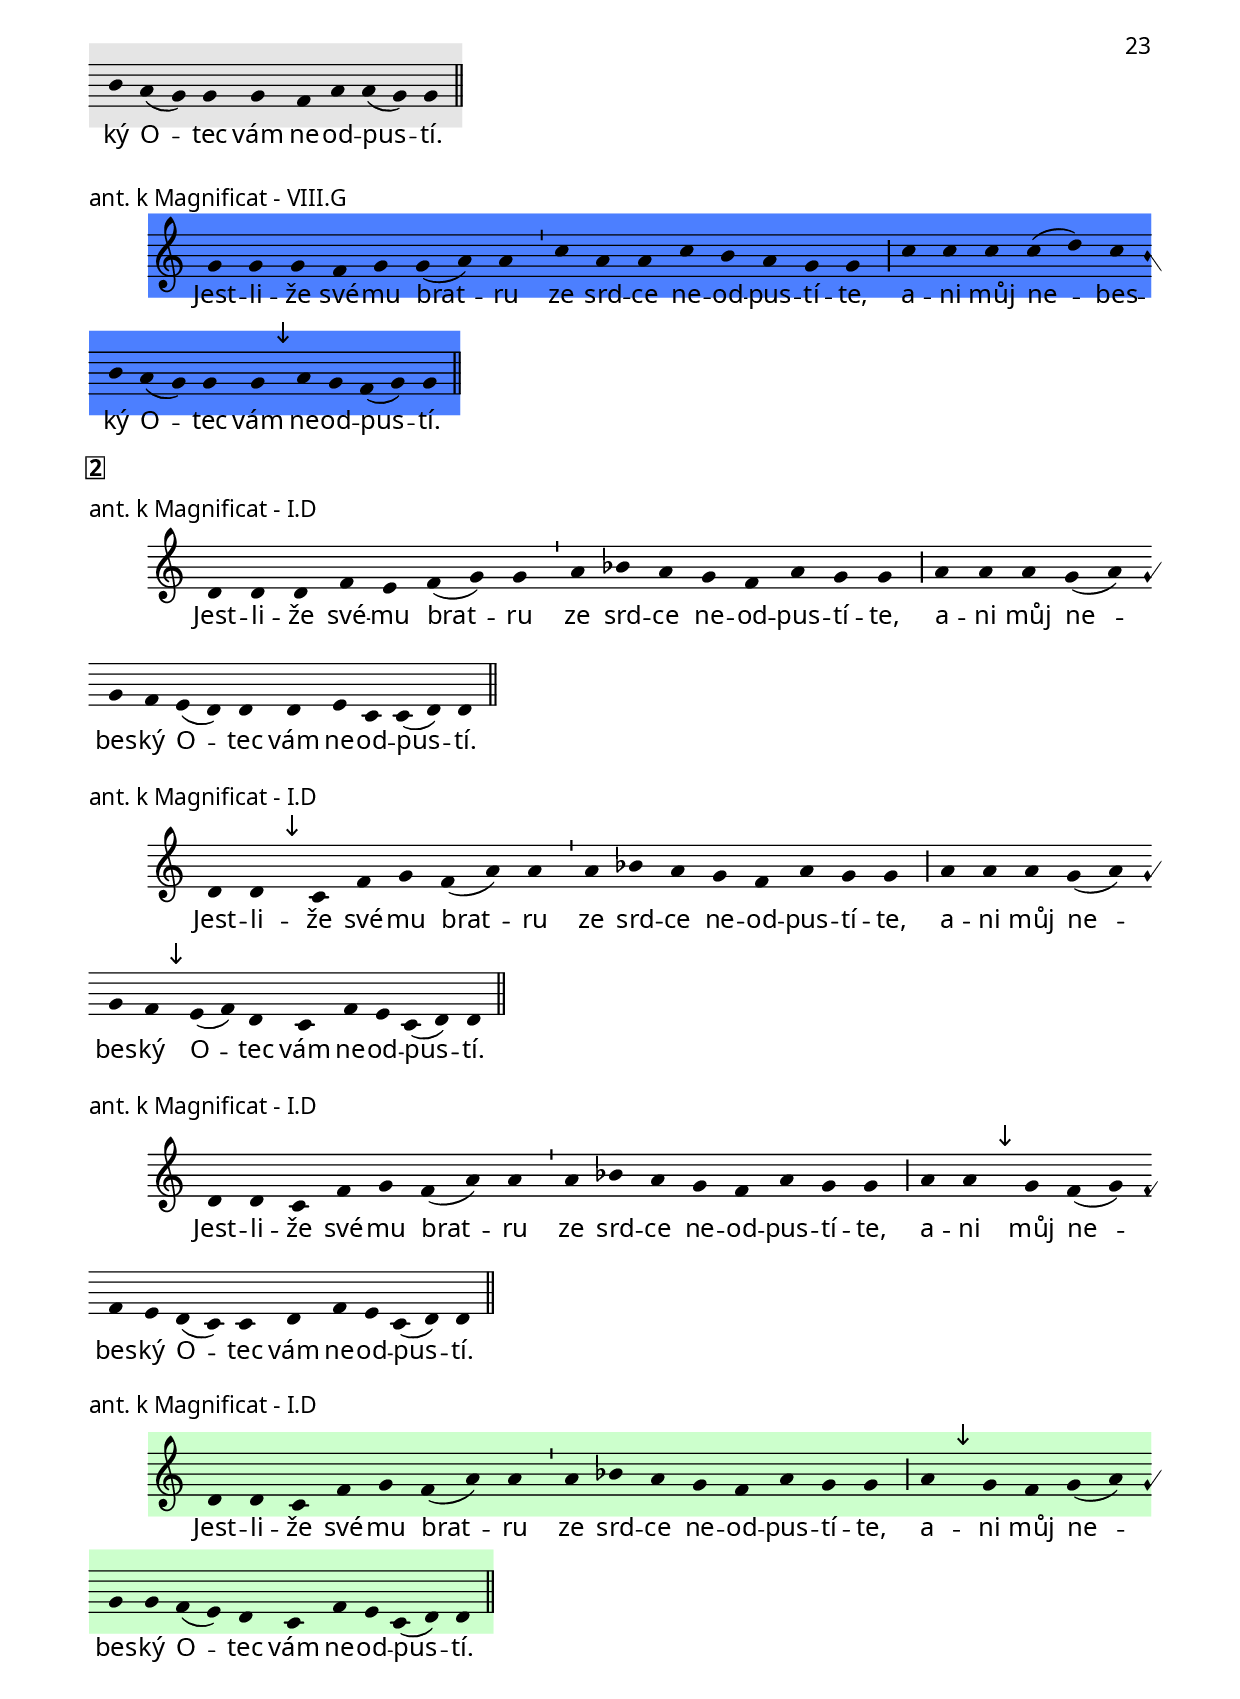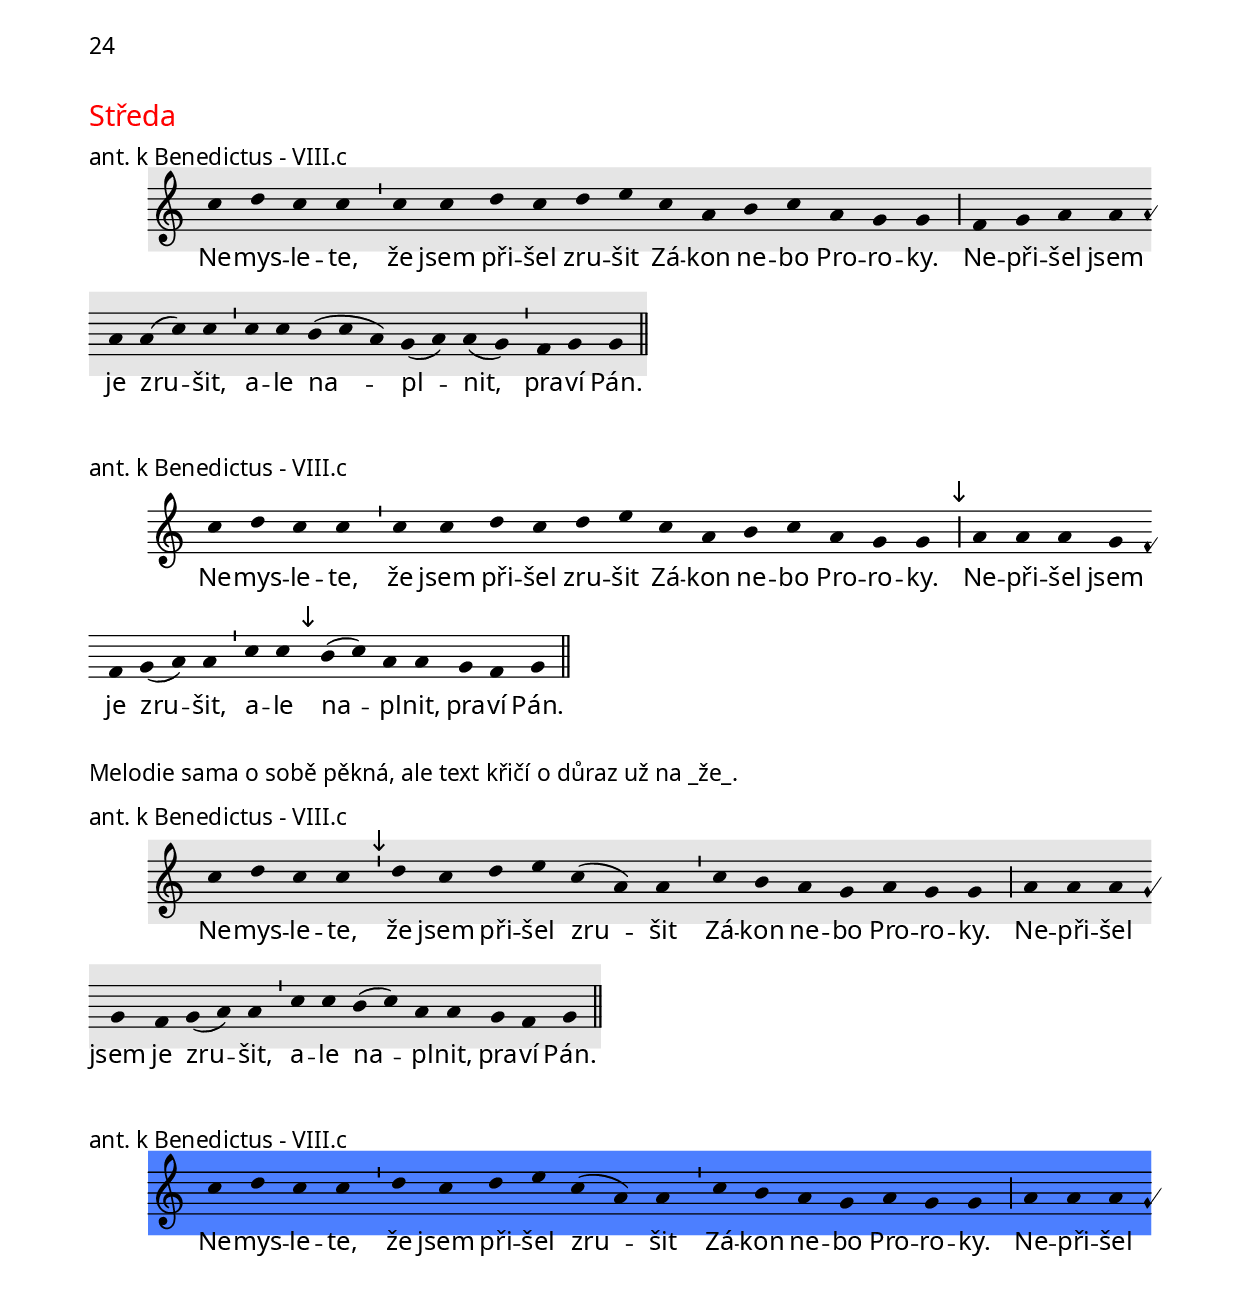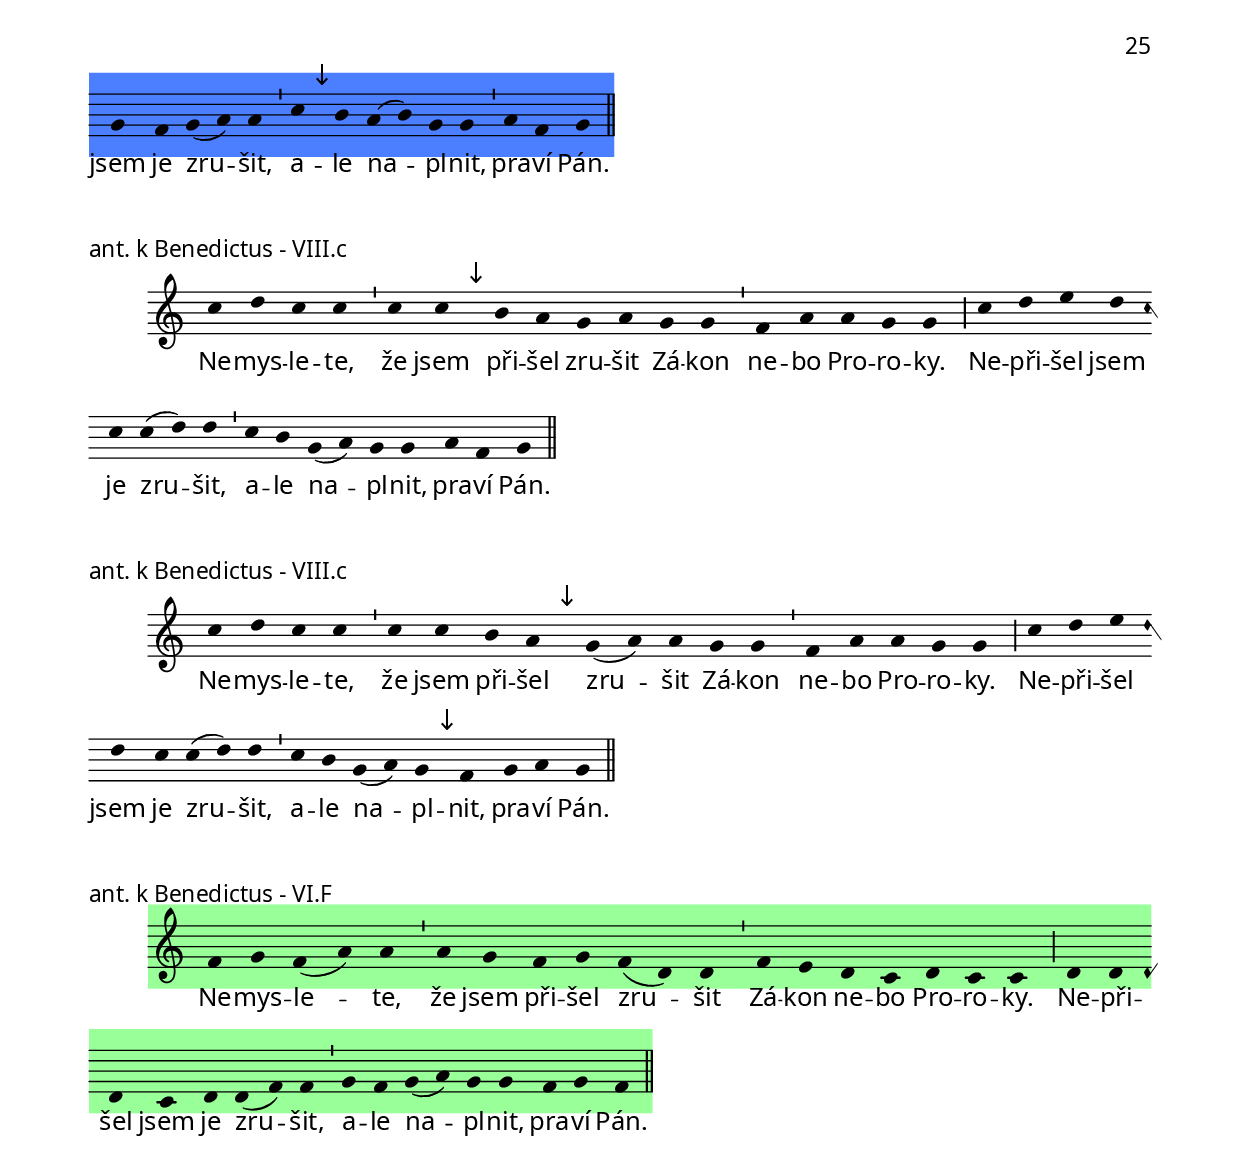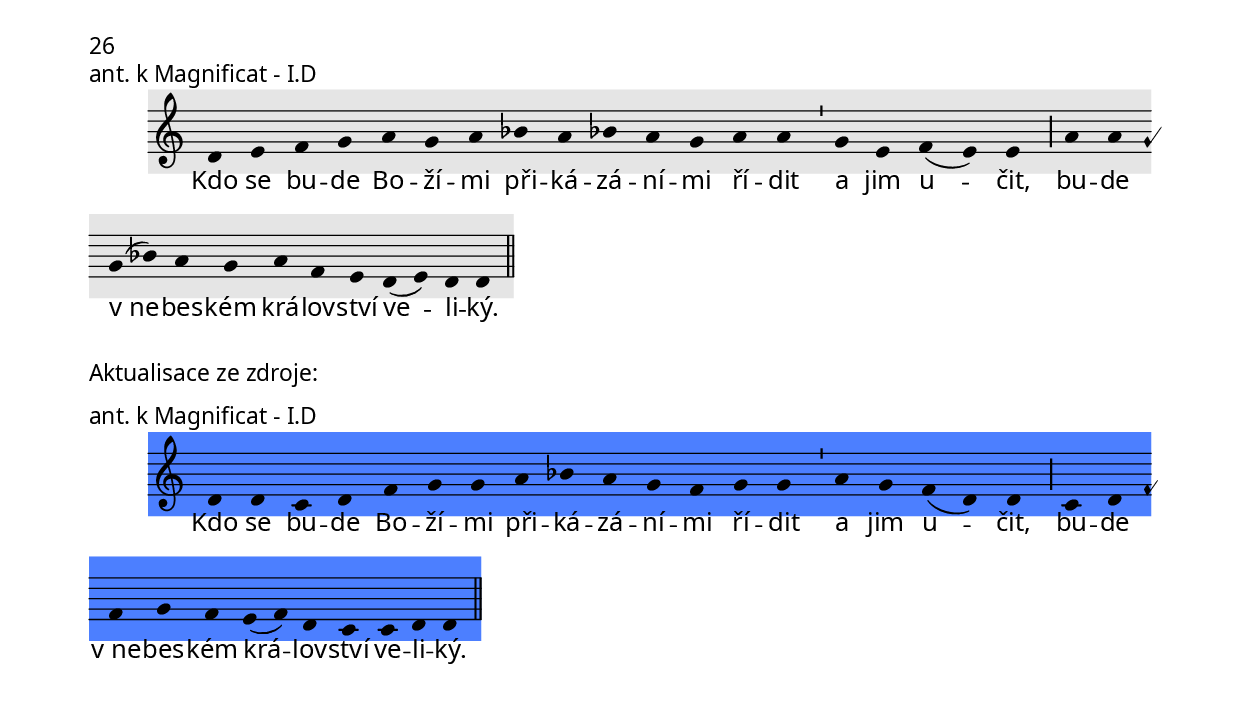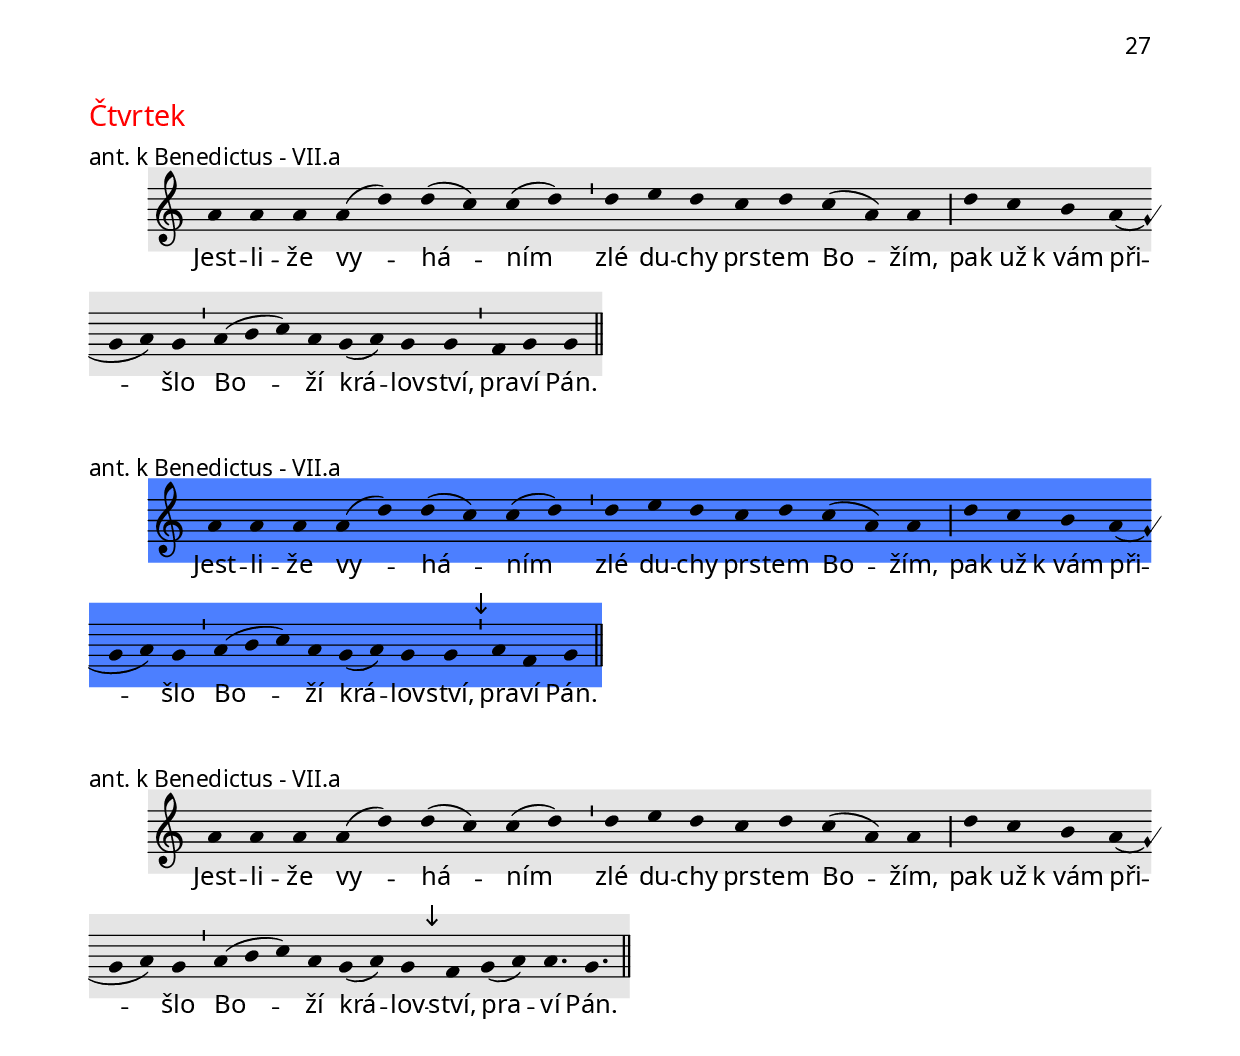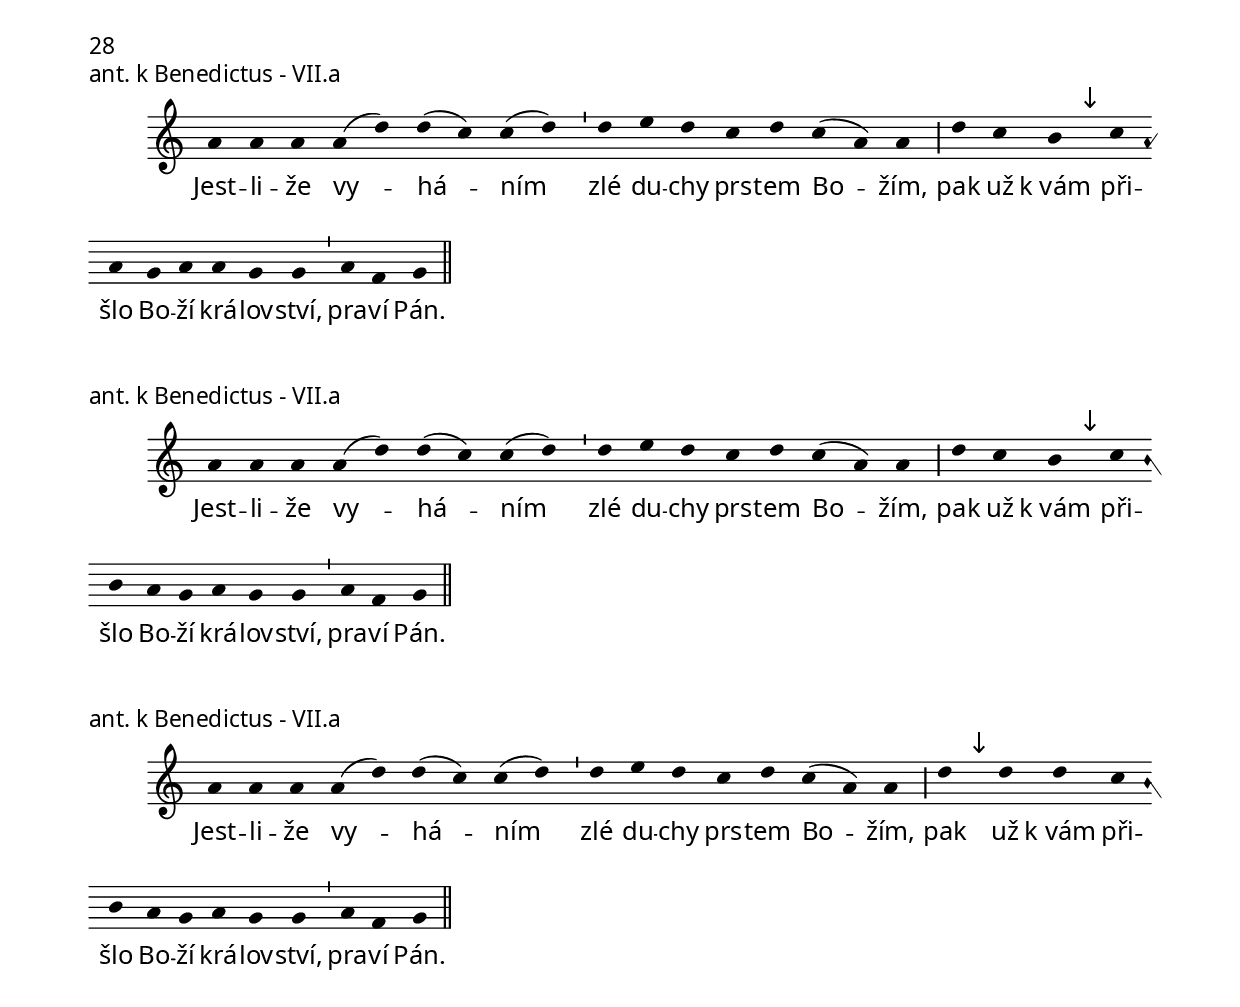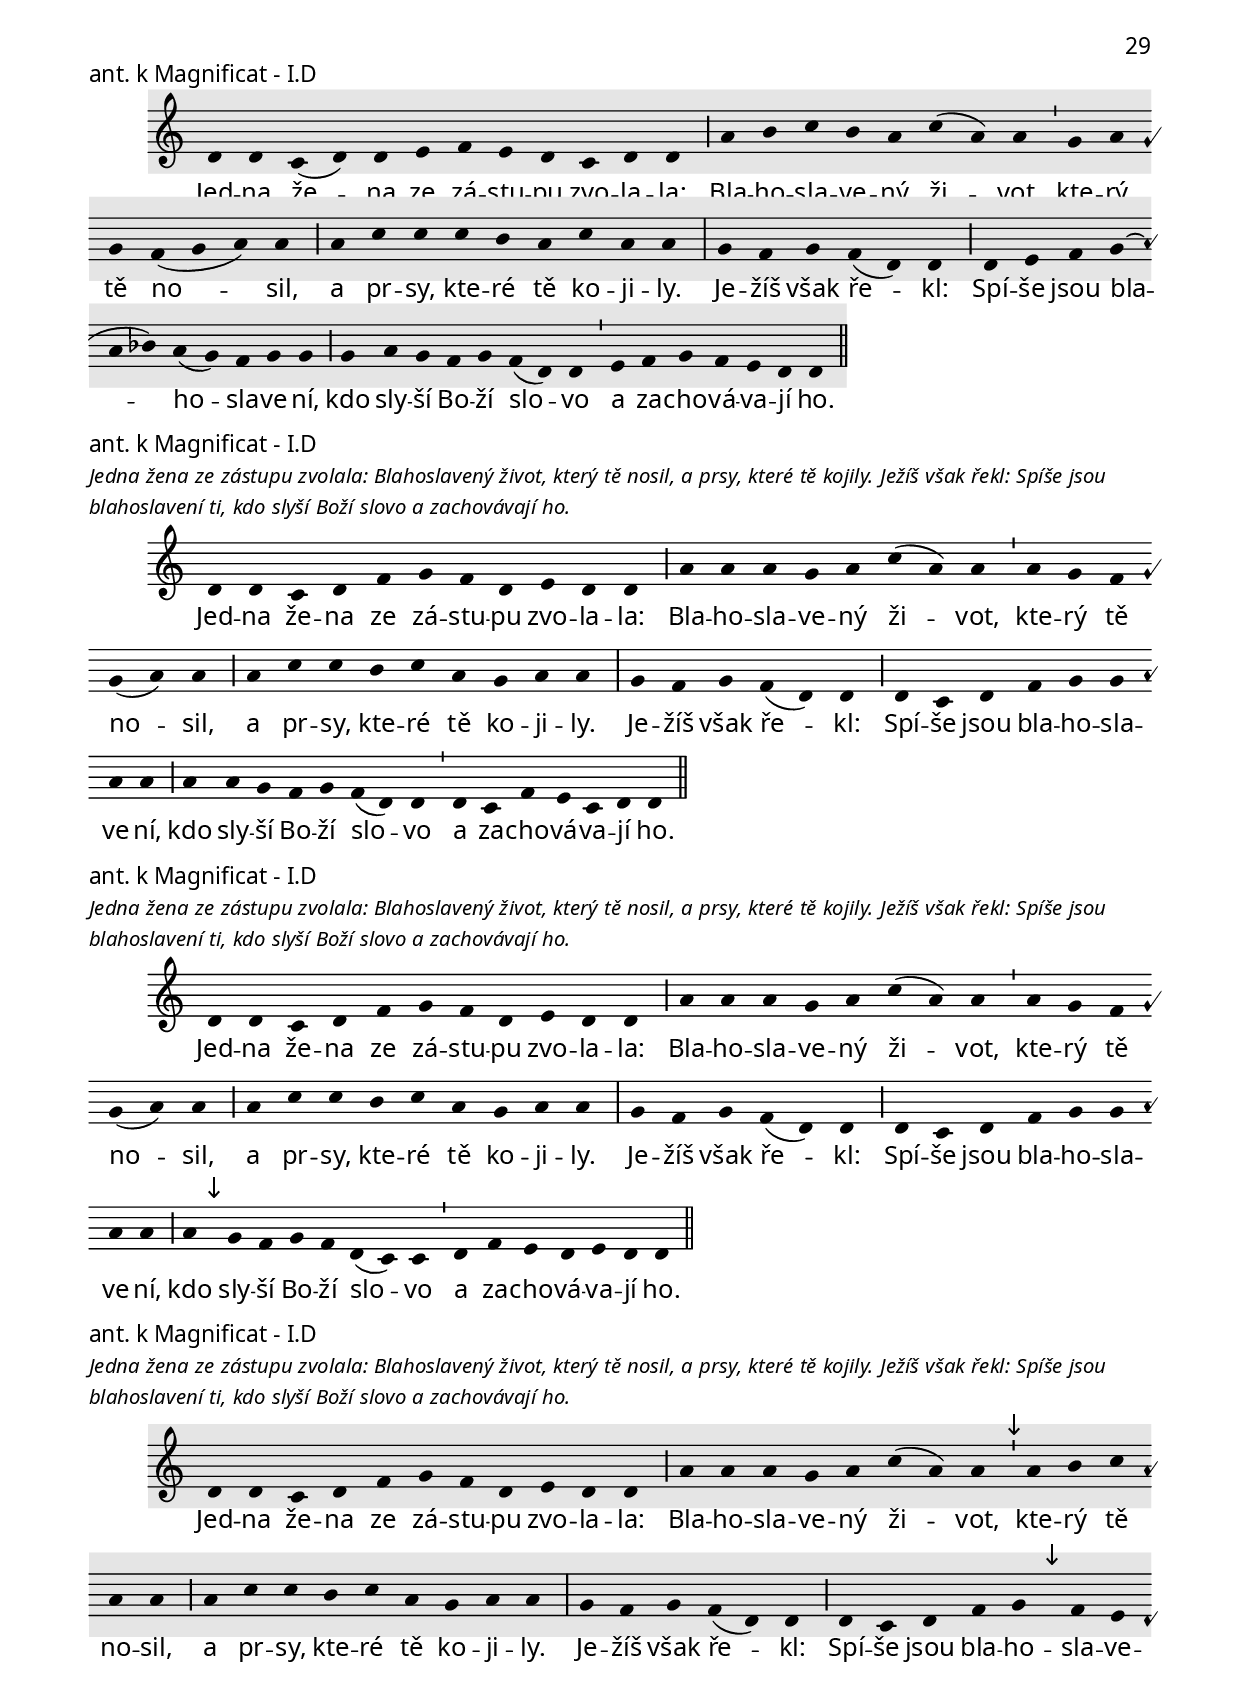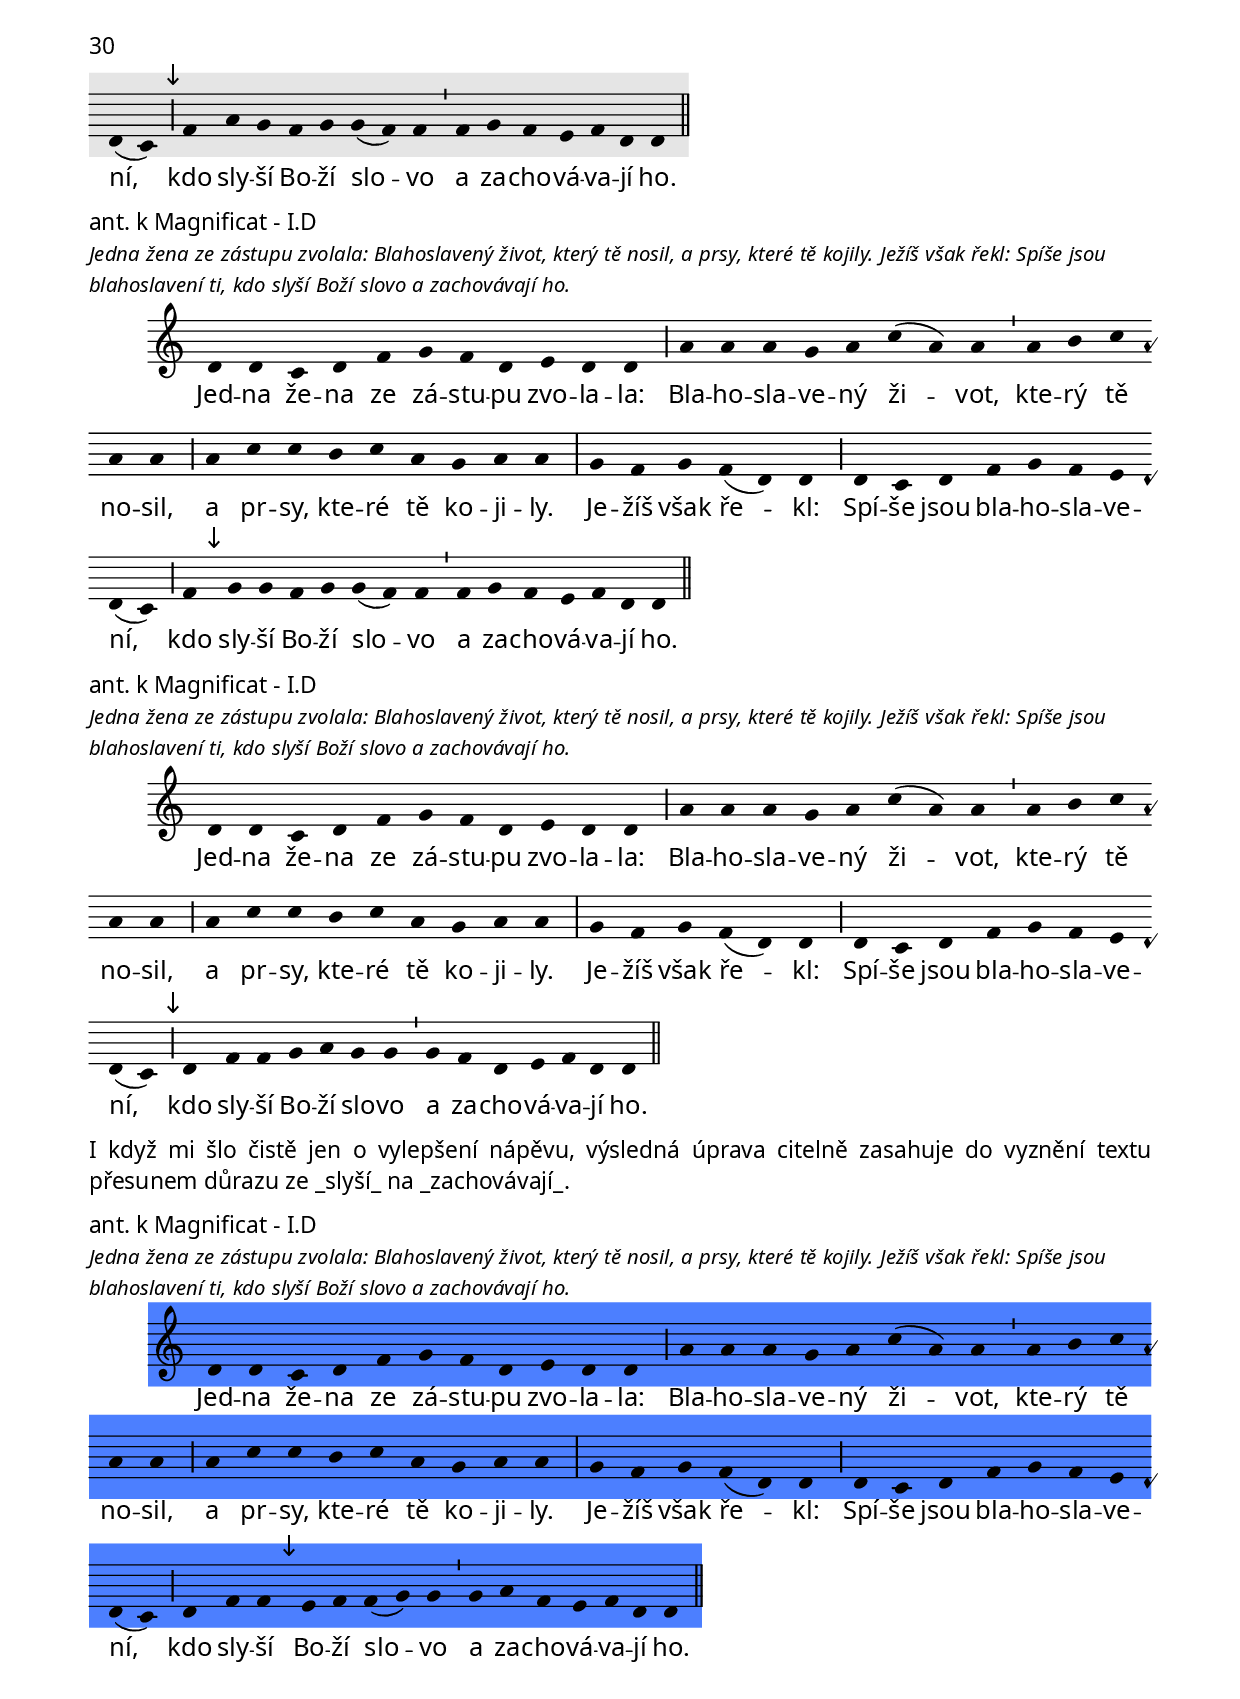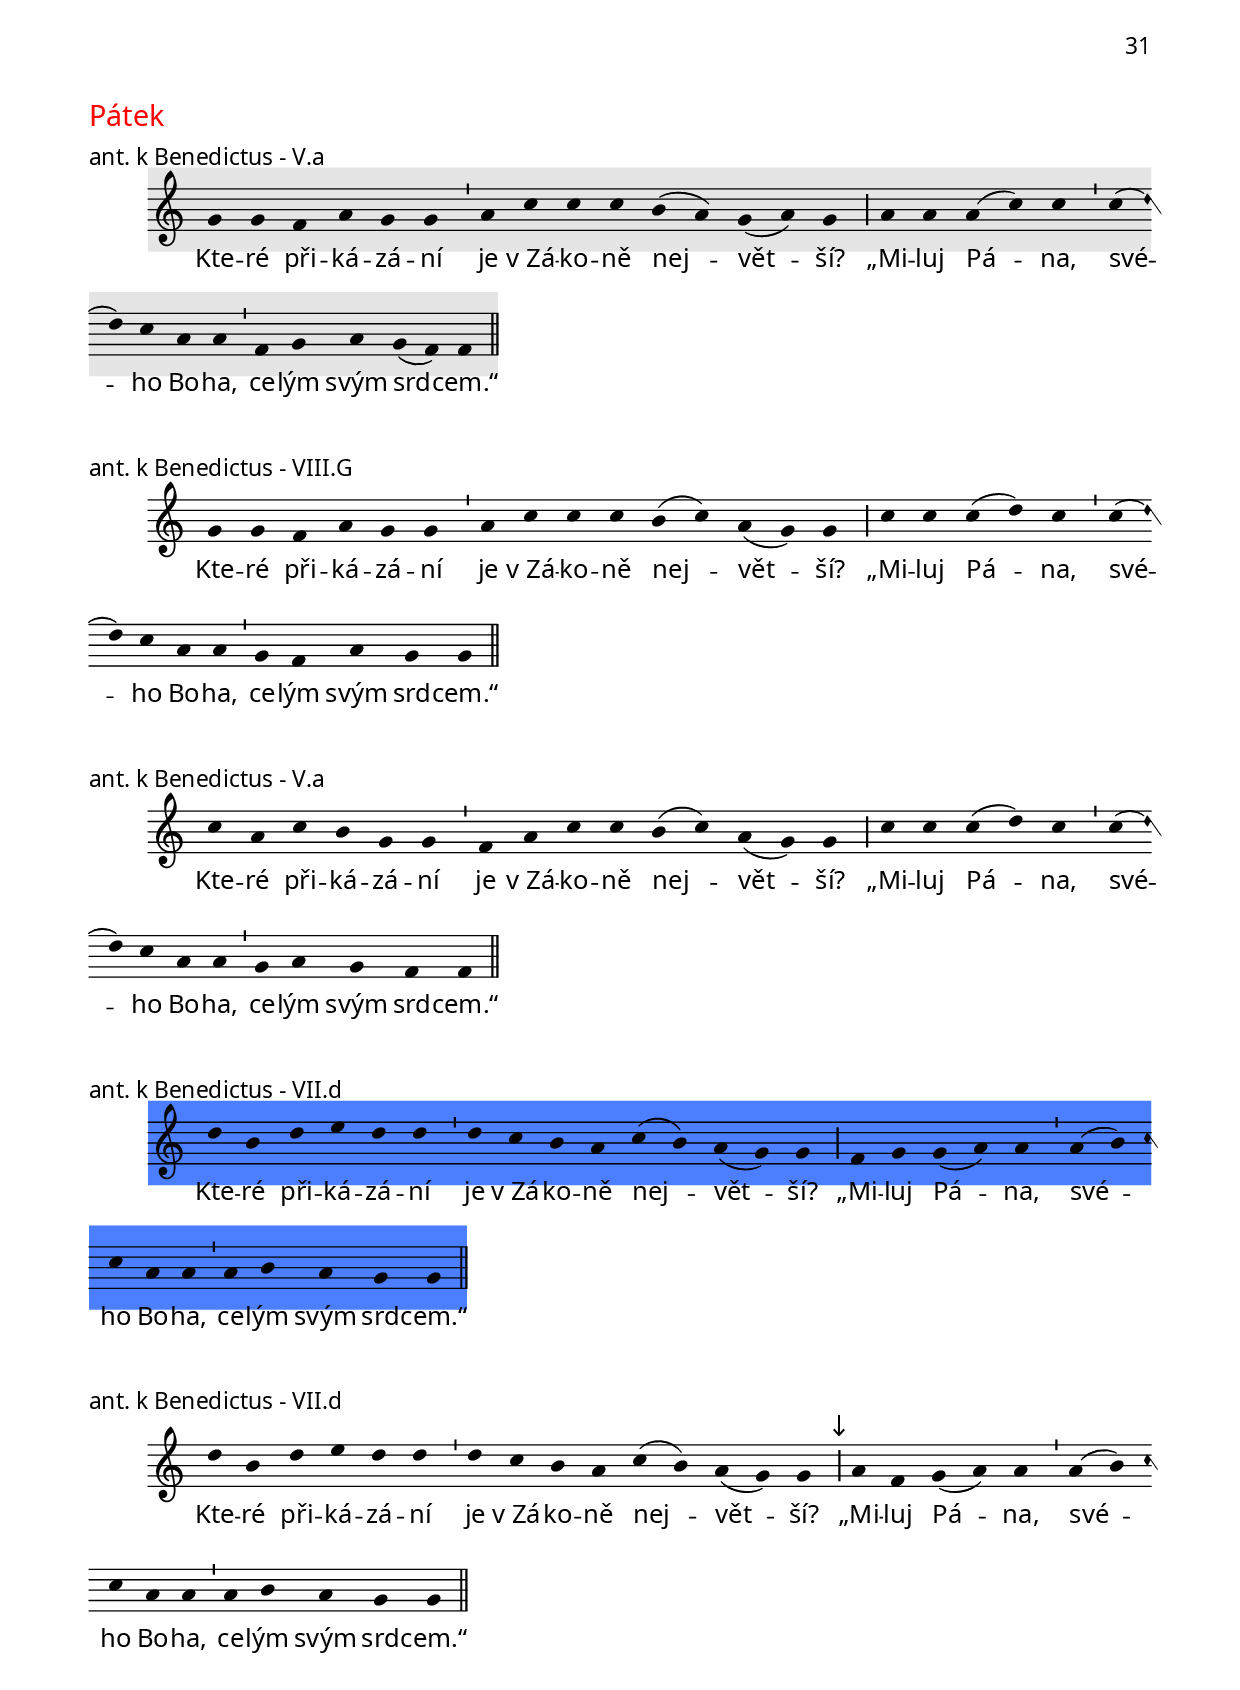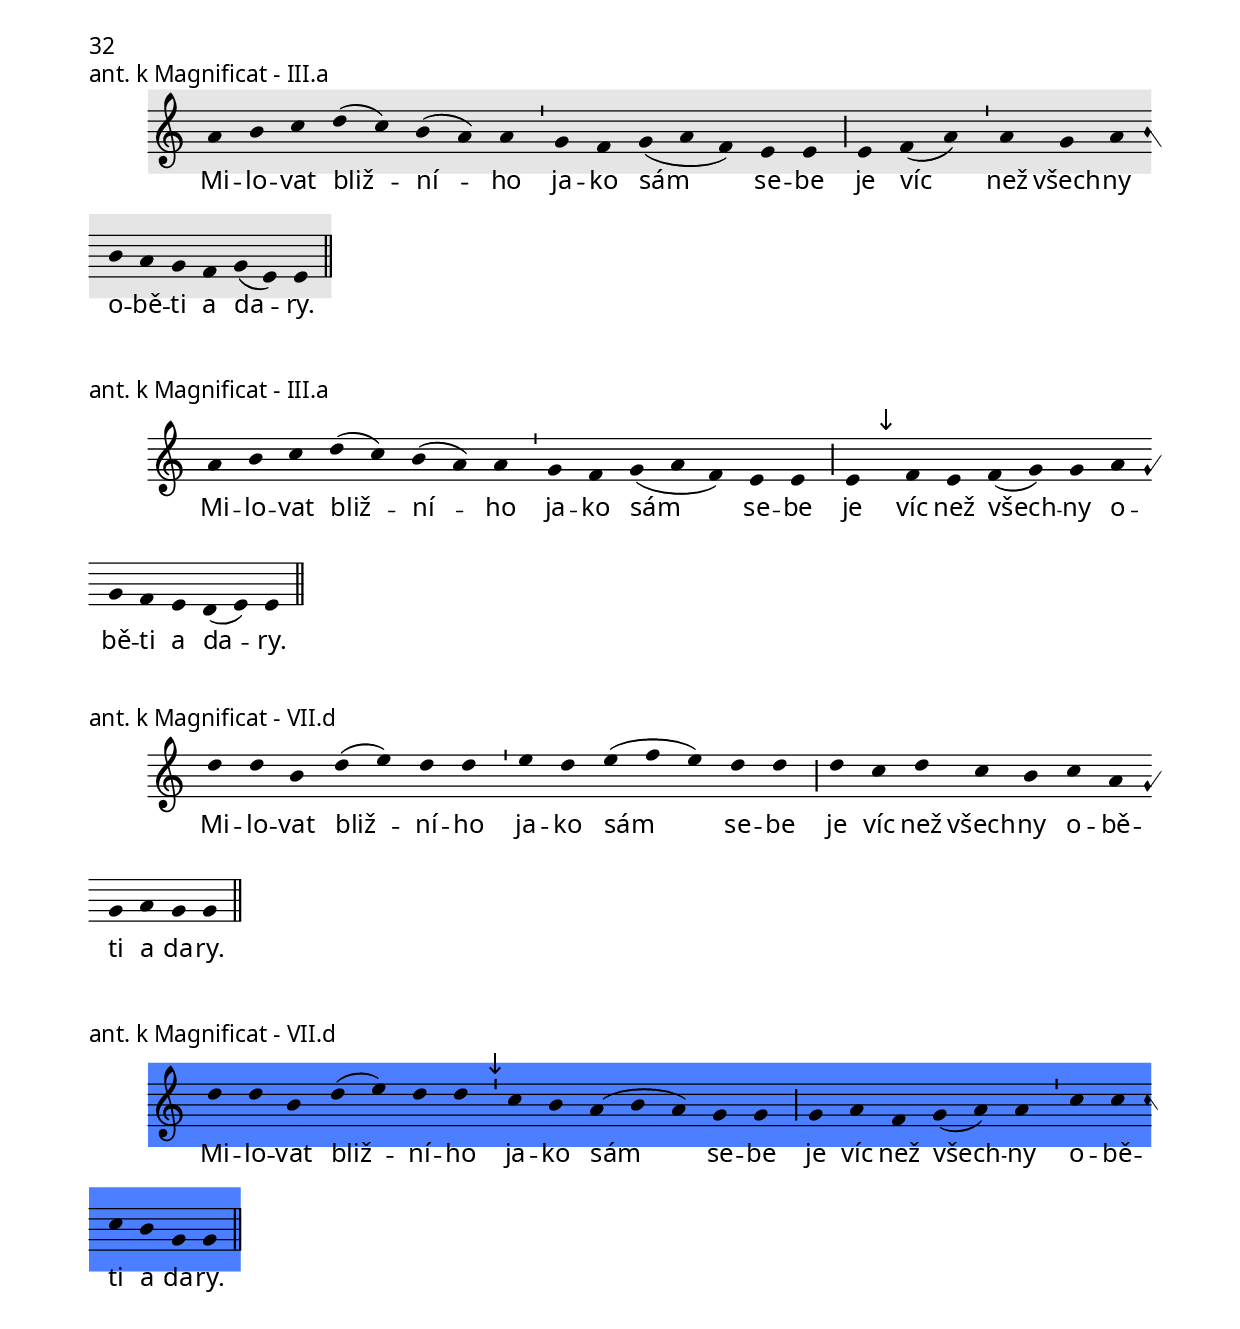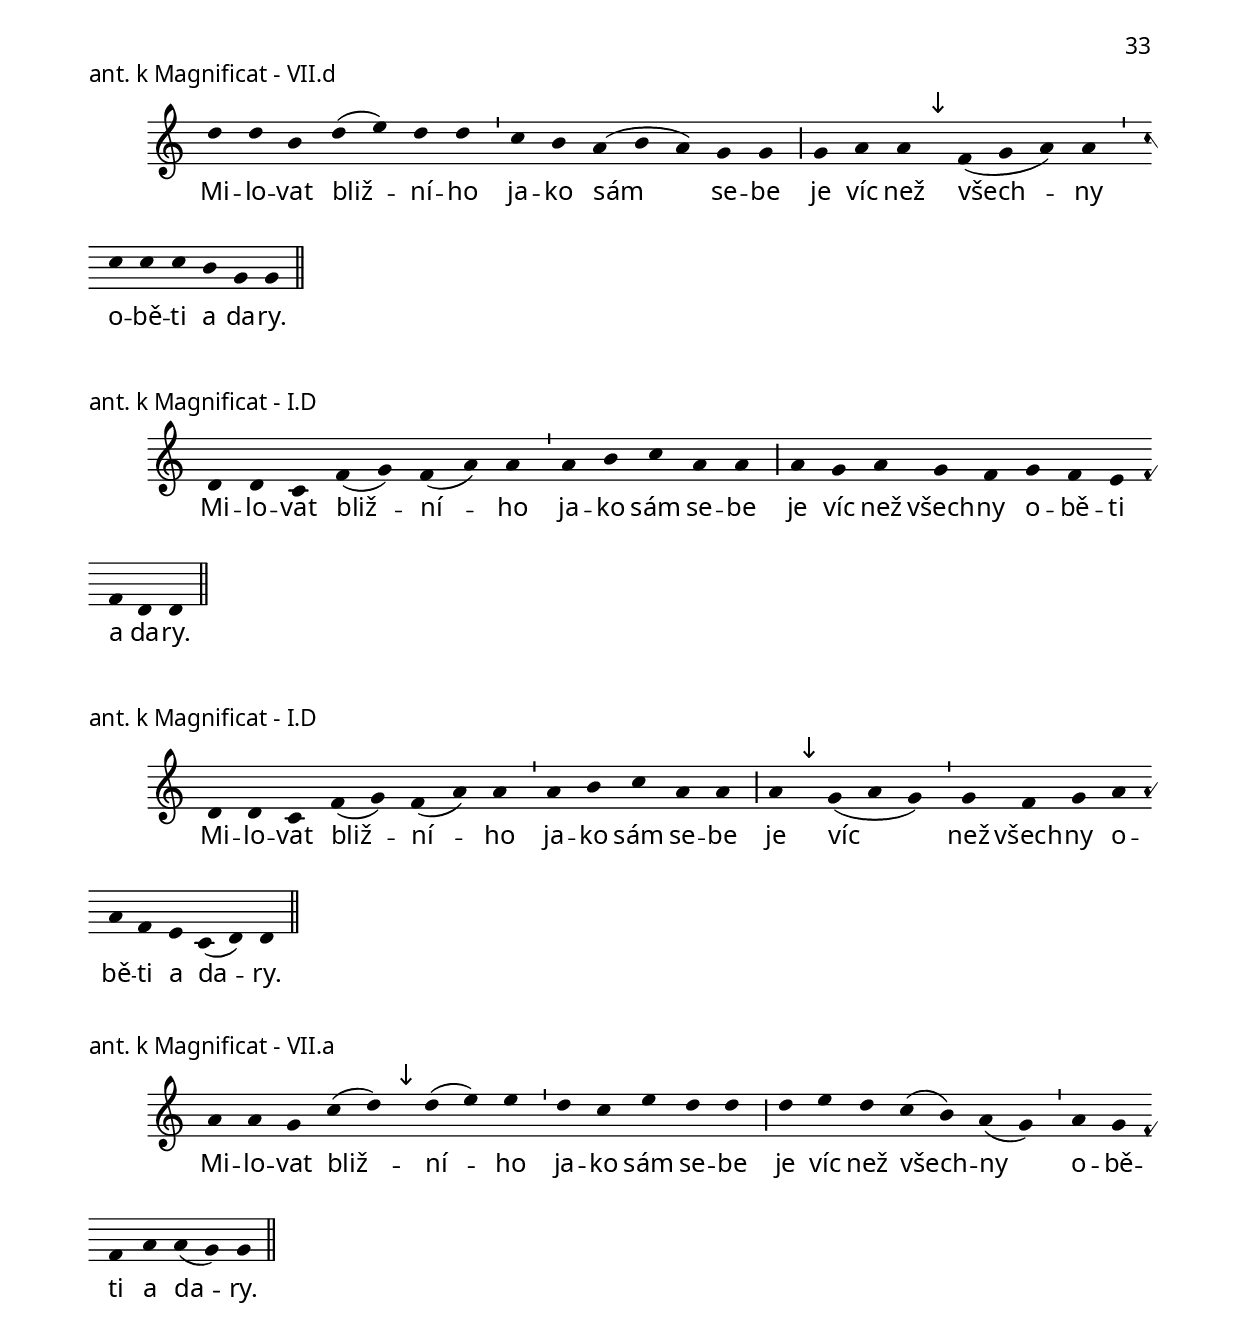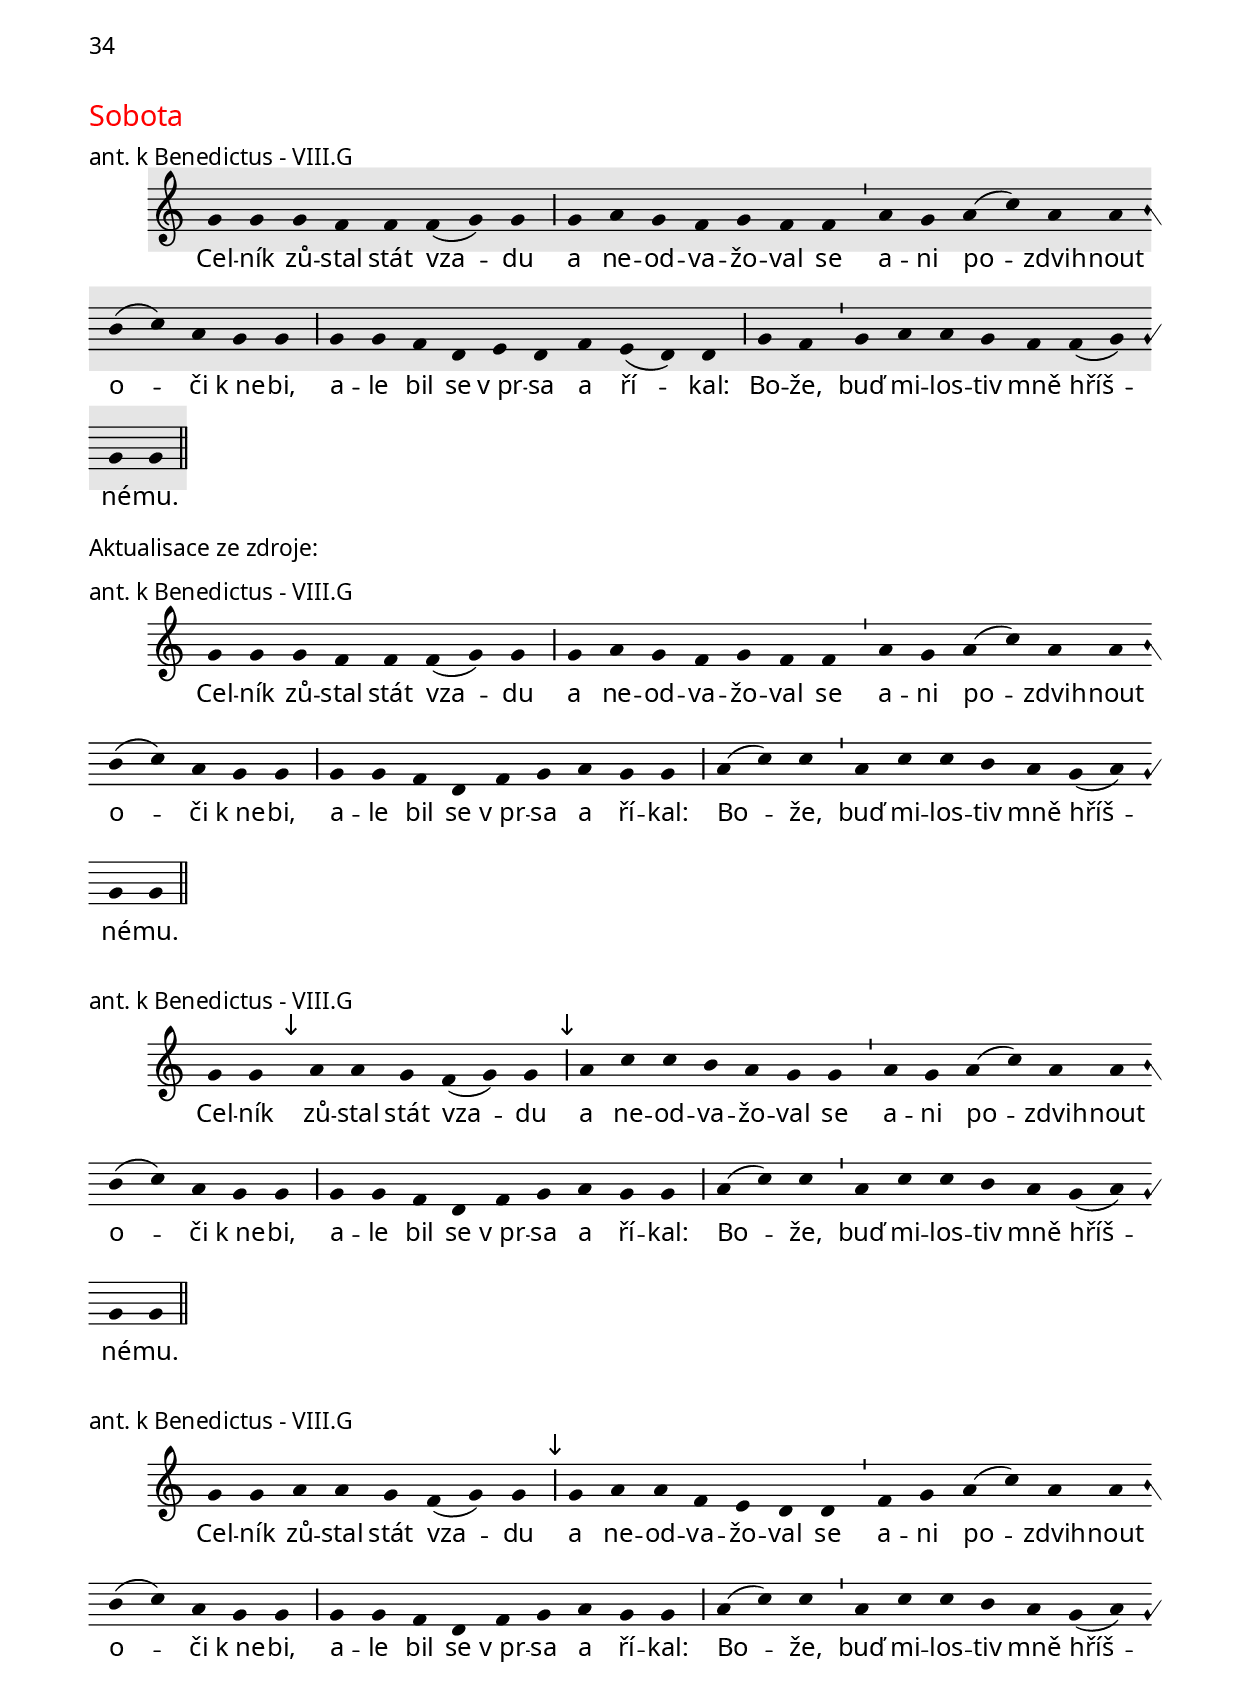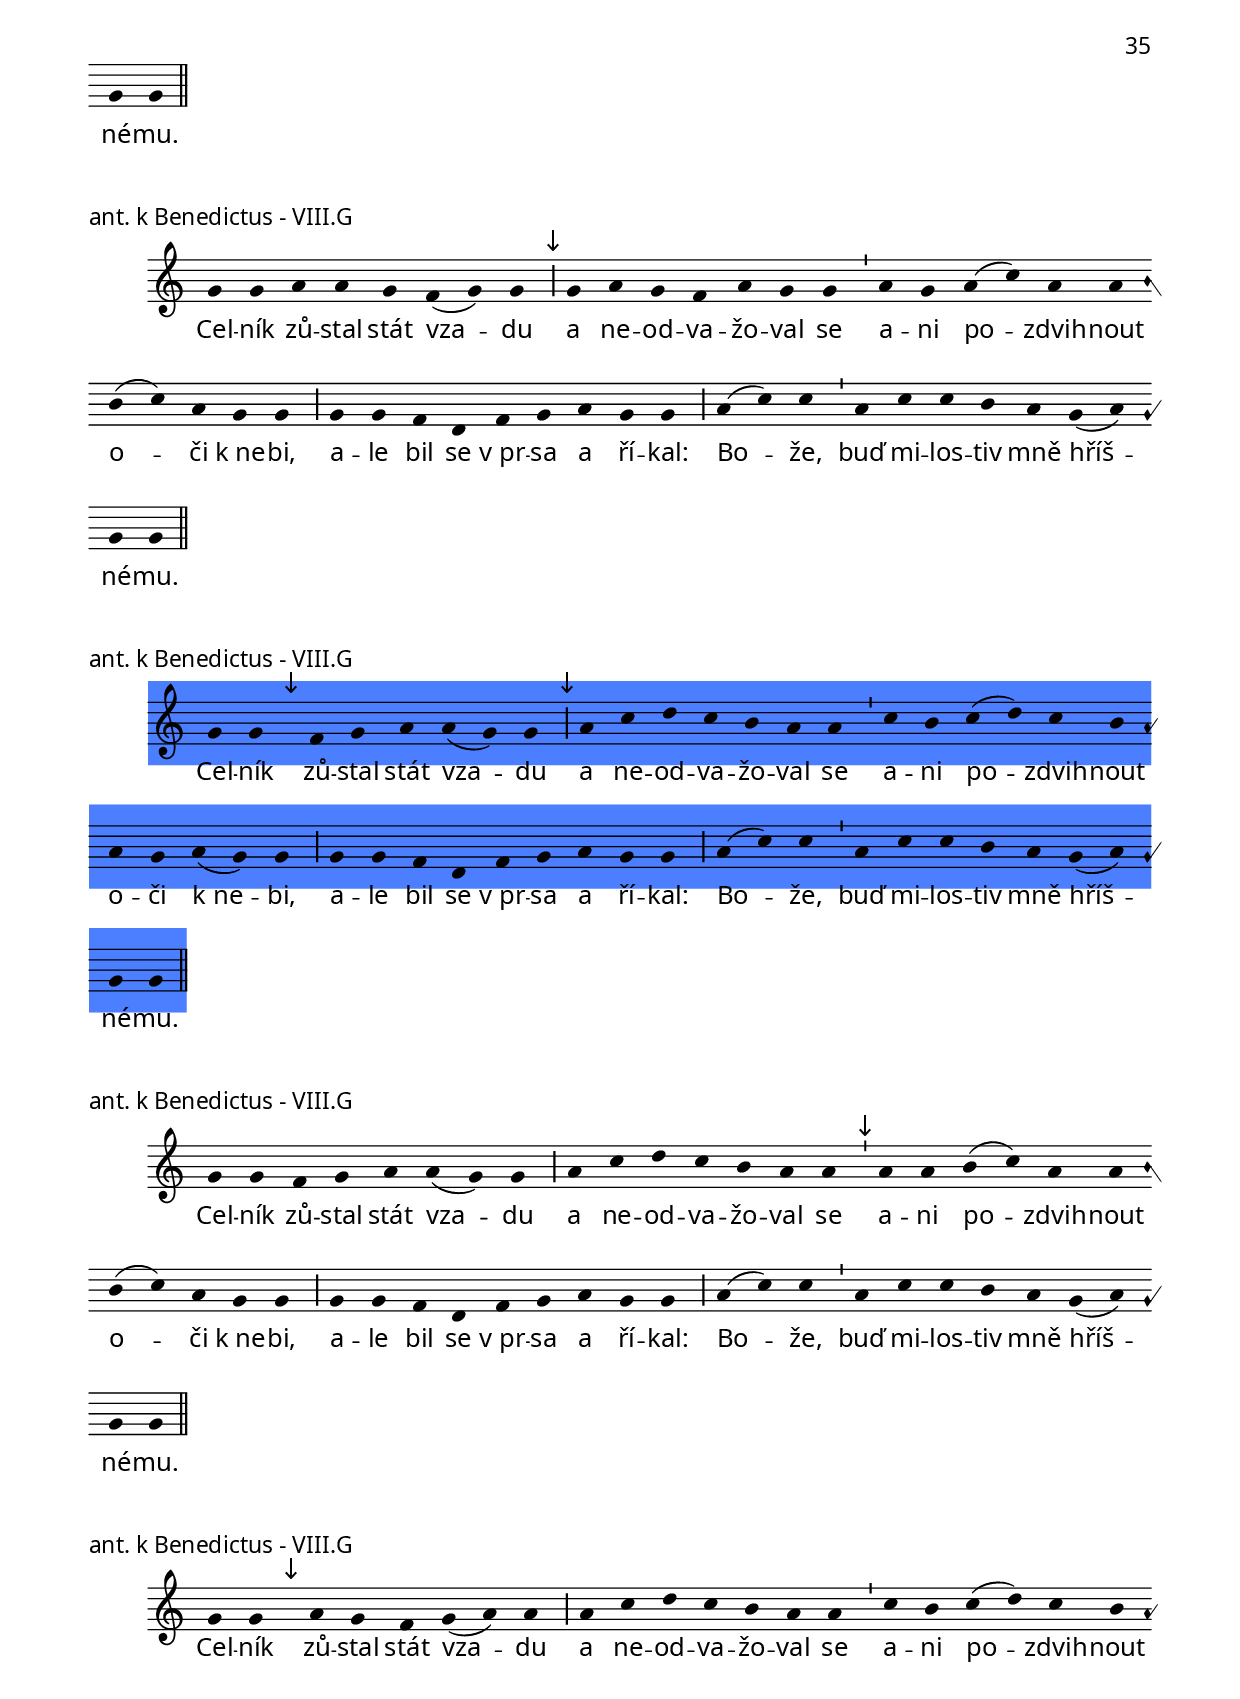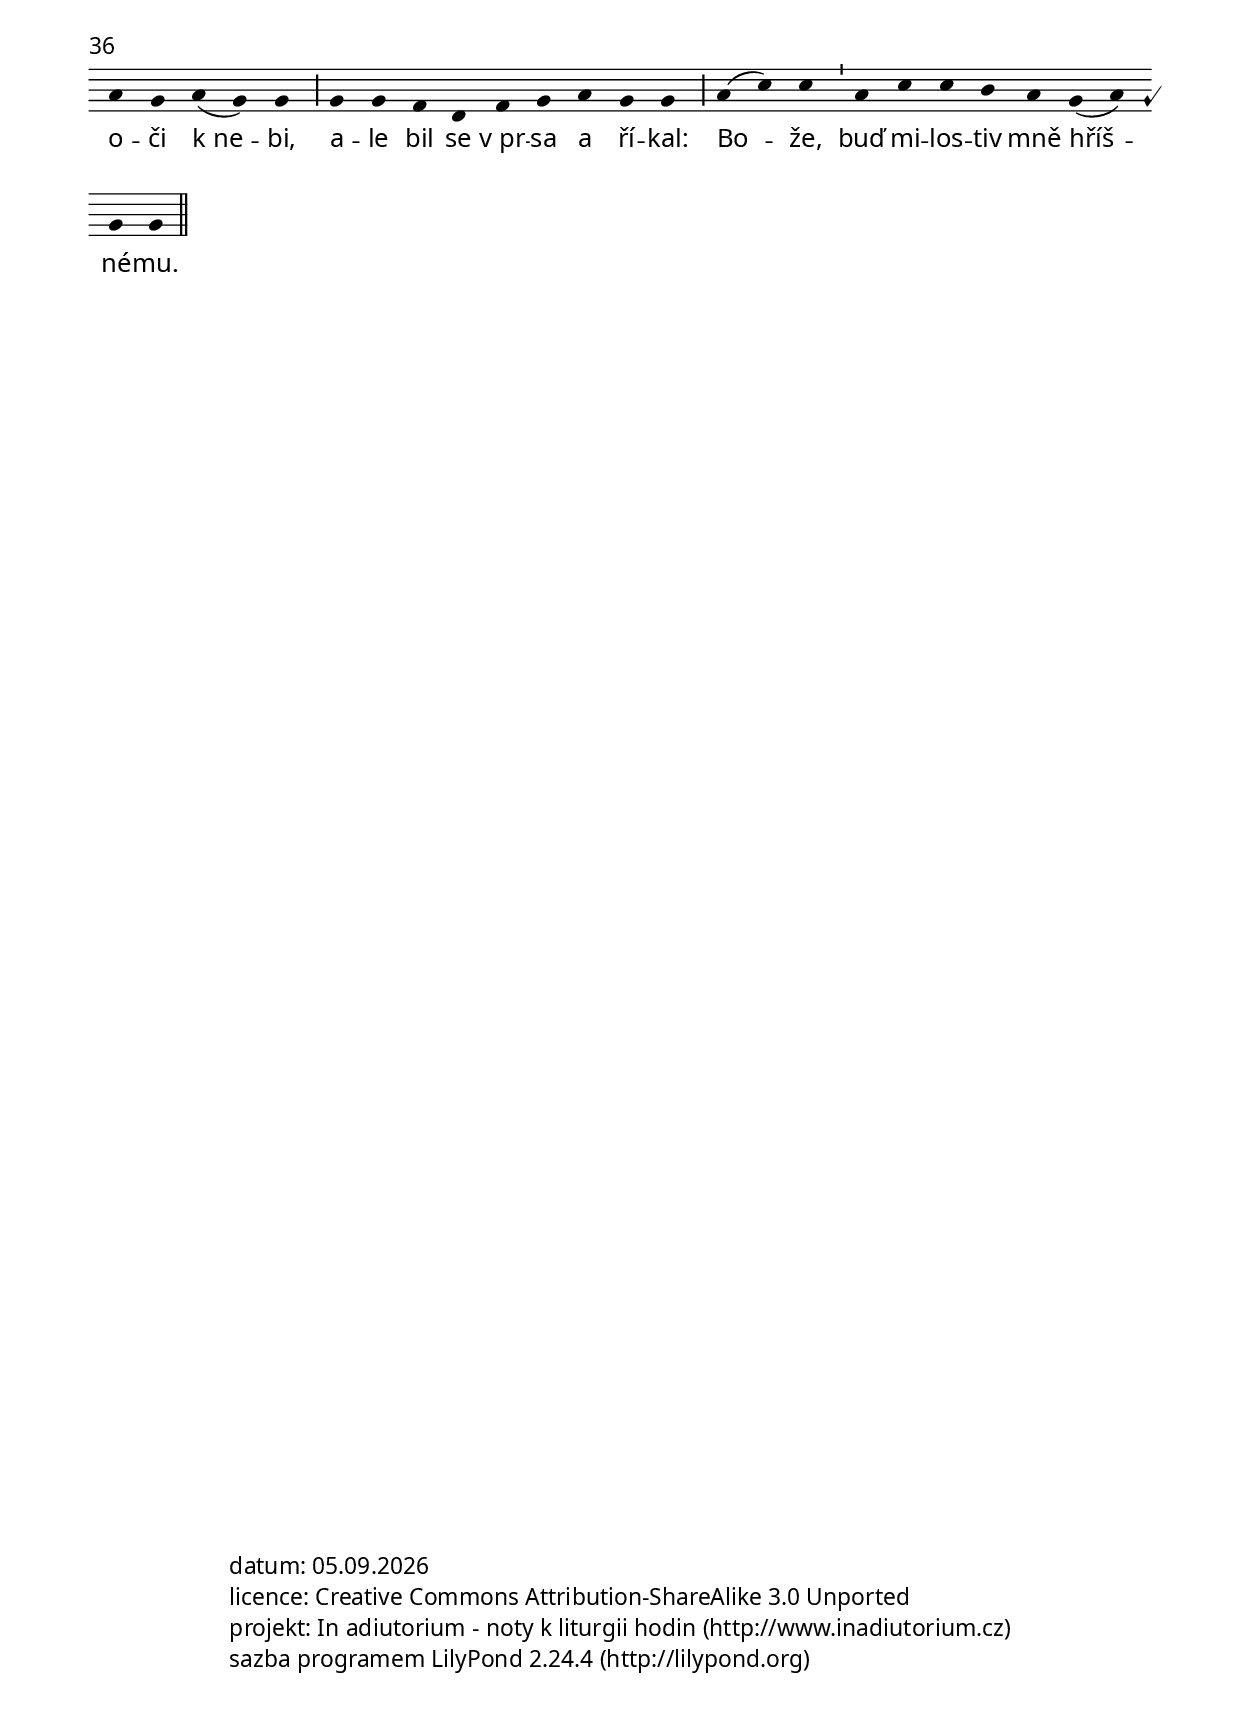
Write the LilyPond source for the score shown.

\include "../spolecne.ly"

\markup\nadpisDen{3. neděle postní}

\markup {\nadpisHodinka {"1. nešpory"}}

\score {
  \relative c' {
    \zvyraznovacSedy
    \choralniRezim
    d4 e c( f) d d \barMin
    f f( g) f e c f d d \barFinalis
  }
  \addlyrics {
    Čiň -- te po -- ká -- ní
    a věř -- te e -- van -- ge -- li -- u.
  }
  \header {
    quid = "1. ant."
    modus = "II"
    differentia = "D"
    psalmus = "Žalm 113"
    id = "ne-1ne-a1"
    piece = \markup {\sestavTitulek}
  }
}

\score {
  \relative c' {
    \zvyraznovacModry
    \choralniRezim
    d4 \mark\sipka d c( f) d d \barMin
    f \mark\sipka g f e c f d d \barFinalis
  }
  \addlyrics {
    Čiň -- te po -- ká -- ní
    a věř -- te e -- van -- ge -- li -- u.
  }
  \header {
    quid = "1. ant."
    modus = "II"
    differentia = "D"
    psalmus = "Žalm 113"
    id = "ne-1ne-a1"
    piece = \markup {\sestavTitulek}
  }
}

\markup\justify{
  (Konec je hodně exotický. Spíš než varianta kandidující na místo
  v produkční verzi je to zdokumentovaná slepá ulička.)
}
\score {
  \relative c' {
    \choralniRezim
    c4 d d f f \barMin
    f g f e f d c c( d) \barFinalis
  }
  \addlyrics {
    Čiň -- te po -- ká -- ní
    a věř -- te e -- van -- ge -- li -- u.
  }
  \header {
    quid = "1. ant."
    modus = "II"
    differentia = "D"
    psalmus = "Žalm 113"
    id = "ne-1ne-a1"
    piece = \markup {\sestavTitulek}
  }
}

\score {
  \relative c' {
    \choralniRezim
    c4 d d f f \barMin
    f e c f e c d d \barFinalis
  }
  \addlyrics {
    Čiň -- te po -- ká -- ní
    a věř -- te e -- van -- ge -- li -- u.
  }
  \header {
    quid = "1. ant."
    modus = "II"
    differentia = "D"
    psalmus = "Žalm 113"
    id = "ne-1ne-a1"
    piece = \markup {\sestavTitulek}
  }
}

\score {
  \relative c' {
    \choralniRezim
    f4 g g a a \barMin
    a g f d f g f f \barFinalis
  }
  \addlyrics {
    Čiň -- te po -- ká -- ní
    a věř -- te e -- van -- ge -- li -- u.
  }
  \header {
    quid = "1. ant."
    modus = "VI"
    differentia = "F"
    psalmus = "Žalm 113"
    id = "ne-1ne-a1"
    piece = \markup {\sestavTitulek}
  }
}

\score {
  \relative c' {
    \choralniRezim
    f4 g a f g \barMin
    g f d f e c d d \barFinalis
  }
  \addlyrics {
    Čiň -- te po -- ká -- ní
    a věř -- te e -- van -- ge -- li -- u.
  }
  \header {
    quid = "1. ant."
    modus = "I"
    differentia = "f"
    psalmus = "Žalm 113"
    id = "ne-1ne-a1"
    piece = \markup {\sestavTitulek}
  }
}

\score {
  \relative c'' {
    \choralniRezim
    c4 a c( d) c c \barMin
    c bes g bes a g f f \barFinalis
  }
  \addlyrics {
    Čiň -- te po -- ká -- ní
    a věř -- te e -- van -- ge -- li -- u.
  }
  \header {
    quid = "1. ant."
    modus = "V"
    differentia = "a"
    psalmus = "Žalm 113"
    id = "ne-1ne-a1"
    piece = \markup {\sestavTitulek}
  }
}

\score {
  \relative c'' {
    \choralniRezim
    a4 a g( f) e e \barMin
    e f d f g f e e \barFinalis
  }
  \addlyrics {
    Čiň -- te po -- ká -- ní
    a věř -- te e -- van -- ge -- li -- u.
  }
  \header {
    quid = "1. ant."
    modus = "IV"
    differentia = "g"
    psalmus = "Žalm 113"
    id = "ne-1ne-a1"
    piece = \markup {\sestavTitulek}
  }
}

\pageBreak

\score {
  \relative c'' {
    \zvyraznovacSedy
    \choralniRezim
    a4 g f e d e f e \barMin f g g e \barMaior
    f f f g f g e e \barFinalis
  }
  \addlyrics {
    Při -- ne -- su ti o -- běť dí -- ků, Hos -- po -- di -- ne,
    a bu -- du vzý -- vat tvé jmé -- no.
  }
  \header {
    quid = "2. ant."
    modus = "IV"
    differentia = "g"
    psalmus = "Žalm 116-II"
    id = "ne-1ne-a2"
    piece = \markup {\sestavTitulek}
  }
}

\markup\justify{
  V následující je nějak zvlášť těžké zřetelně vyslovit
  "\"oběť díků,\"" resp. to \italic ť a \italic ď v těsném sousedství,
  přičemž daná melodie problém zvýrazňuje.
  Jinak sama o sobě, nebýt tohoto, by byla pěkná.
}

\score {
  \relative c'' {
    \choralniRezim
    g4 a a a b g a a \barMin g f g e \barMaior
    d f f g f g e e \barFinalis
  }
  \addlyrics {
    Při -- ne -- su ti o -- běť dí -- ků, Hos -- po -- di -- ne,
    a bu -- du vzý -- vat tvé jmé -- no.
  }
  \header {
    quid = "2. ant."
    modus = "IV"
    differentia = "g"
    psalmus = "Žalm 116-II"
    id = "ne-1ne-a2"
    piece = \markup {\sestavTitulek}
  }
}

\score {
  \relative c' {
    \zvyraznovacSedy
    \choralniRezim
    f4 g a a g f f( g) g \barMin f e d( c) c \barMaior
    d f f g a g f f \barFinalis
  }
  \addlyrics {
    Při -- ne -- su ti o -- běť dí -- ků, Hos -- po -- di -- ne,
    a bu -- du vzý -- vat tvé jmé -- no.
  }
  \header {
    quid = "2. ant."
    modus = "VI"
    differentia = "F"
    psalmus = "Žalm 116-II"
    id = "ne-1ne-a2"
    piece = \markup {\sestavTitulek}
  }
}

\score {
  \relative c' {
    \zvyraznovacModry
    \choralniRezim
    f4 g a a g f f( g) g \barMin f e d( c) c \barMaior
    d f f g \mark\sipka f g( a) f f \barFinalis
  }
  \addlyrics {
    Při -- ne -- su ti o -- běť dí -- ků, Hos -- po -- di -- ne,
    a bu -- du vzý -- vat tvé jmé -- no.
  }
  \header {
    quid = "2. ant."
    modus = "VI"
    differentia = "F"
    psalmus = "Žalm 116-II"
    id = "ne-1ne-a2"
    piece = \markup {\sestavTitulek}
  }
}

\score {
  \relative c' {
    \choralniRezim
    f4 g a a g f f( g) g \barMin f e d( c) c \barMaior
    d f f \mark\sipka g( f) g a f f \barFinalis
  }
  \addlyrics {
    Při -- ne -- su ti o -- běť dí -- ků, Hos -- po -- di -- ne,
    a bu -- du vzý -- vat tvé jmé -- no.
  }
  \header {
    quid = "2. ant."
    modus = "VI"
    differentia = "F"
    psalmus = "Žalm 116-II"
    id = "ne-1ne-a2"
    piece = \markup {\sestavTitulek}
  }
}

\score {
  \relative c' {
    \choralniRezim
    f4 g a a g f f( g) g \barMin f e d( c) c \barMaior
    \mark\sipka d c d f g a f f \barFinalis
  }
  \addlyrics {
    Při -- ne -- su ti o -- běť dí -- ků, Hos -- po -- di -- ne,
    a bu -- du vzý -- vat tvé jmé -- no.
  }
  \header {
    quid = "2. ant."
    modus = "VI"
    differentia = "F"
    psalmus = "Žalm 116-II"
    id = "ne-1ne-a2"
    piece = \markup {\sestavTitulek}
  }
}

\score {
  \relative c' {
    \choralniRezim
    f4 g a a g f \mark\sipka g g \barMin f e d( c) c \barMaior
    d c d f \mark\sipka e c c( d) d \barFinalis
  }
  \addlyrics {
    Při -- ne -- su ti o -- běť dí -- ků, Hos -- po -- di -- ne,
    a bu -- du vzý -- vat tvé jmé -- no.
  }
  \header {
    quid = "2. ant."
    modus = "I"
    differentia = "f"
    psalmus = "Žalm 116-II"
    id = "ne-1ne-a2"
    piece = \markup {\sestavTitulek}
  }
}

\score {
  \relative c' {
    \choralniRezim
    f4 f f f g f a( g) g \barMin bes a f( g) g \barMaior
    g f g a g a f f \barFinalis
  }
  \addlyrics {
    Při -- ne -- su ti o -- běť dí -- ků, Hos -- po -- di -- ne,
    a bu -- du vzý -- vat tvé jmé -- no.
  }
  \header {
    quid = "2. ant."
    modus = "VI"
    differentia = "F"
    psalmus = "Žalm 116-II"
    id = "ne-1ne-a2"
    piece = \markup {\sestavTitulek}
  }
}

\pageBreak

\markup\justify{
  Liturgia horarum:
  \italic{
    Nemo tollit a me ánimam meam,
    sed ego pono eam et íterum sumo eam.
  }
}
\markup\justify{
  Latinský text je lehce kreativní aranž z Jan 10,18.17,
  český text je doslovný citát z Jan 10,17.18 ve znění ČLP.
}

\score {
  \relative c'' {
    \zvyraznovacSedy
    \choralniRezim
    a4 a a f( e) e \barMin
    f g f g a f e( f) d d \barMaior

    d f g a c b g a \barMin
    g g g f( e d) c d d \barFinalis
  }
  \addlyrics {
    Dá -- vám svůj ži -- vot
    a za -- se ho při -- jmu na -- zpá -- tek;

    ni -- kdo mi ho ne -- mů -- že vzít,
    dá -- vám ho sám od se -- be.
  }
  \header {
    quid = "3. ant."
    modus = "I"
    differentia = "a"
    psalmus = "Flp 2"
    fial = "pust_svatytyden.ly#ut-ne-amag?pokracovani"
    placet = "_život_ se těžko zpívá"
    id = "ne-1ne-a3"
    piece = \markup {\sestavTitulek}
  }
}

\markup{
  Aktualisace ze zdroje:
}

\score {
  \relative c'' {
    \choralniRezim
    a4 a \mark\sipka g g( a) a \barMin
    f g f g a f e( f) d d \barMaior
    d f g a c b g a \barMin
    g g g f( e d) c d d \barFinalis
  }
  \addlyrics {
    Dá -- vám svůj ži -- vot
    a za -- se ho při -- jmu na -- zpá -- tek;
    ni -- kdo mi ho ne -- mů -- že vzít,
    dá -- vám ho sám od se -- be.
  }
  \header {
    quid = "3. ant."
    modus = "I"
    differentia = "a"
    psalmus = "Flp 2"
    fial = "pust_svatytyden.ly#ut-ne-amag?pokracovani"
    id = "ne-1ne-a3"
    piece = \markup {\sestavTitulek}
  }
}

\score {
  \relative c'' {
    \zvyraznovacSedy
    \choralniRezim
    a4 a g g( a) a \barMin
    f g f g a f e( f) d d \barMaior
    \mark\sipka a' a g a c b g \mark\sipka a( g) \barMin
    g \mark\sipka f e f4.( d) c4 d d \barFinalis
  }
  \addlyrics {
    Dá -- vám svůj ži -- vot
    a za -- se ho při -- jmu na -- zpá -- tek;
    ni -- kdo mi ho ne -- mů -- že vzít,
    dá -- vám ho sám od se -- be.
  }
  \header {
    quid = "3. ant."
    modus = "I"
    differentia = "a"
    psalmus = "Flp 2"
    fial = "pust_svatytyden.ly#ut-ne-amag?delsi_text"
    id = "ne-1ne-a3"
    piece = \markup {\sestavTitulek}
  }
}

\score {
  \relative c'' {
    \zvyraznovacSedy
    \choralniRezim
    a4 a g g( a) a \barMin
    f g f g a f e( f) d d \barMaior
    a' a g a c b g a( g) \barMin
    g f e \mark\sipka e( f d) c d d \barFinalis
  }
  \addlyrics {
    Dá -- vám svůj ži -- vot
    a za -- se ho při -- jmu na -- zpá -- tek;
    ni -- kdo mi ho ne -- mů -- že vzít,
    dá -- vám ho sám od se -- be.
  }
  \header {
    quid = "3. ant."
    modus = "I"
    differentia = "a2"
    psalmus = "Flp 2"
    fial = "pust_svatytyden.ly#ut-ne-amag?delsi_text"
    id = "ne-1ne-a3"
    piece = \markup {\sestavTitulek}
  }
}

\score {
  \relative c'' {
    \zvyraznovacModry
    \choralniRezim
    a4 a g g( a) a \barMin
    f g f g a f e( f) d d \barMaior
    a' a g a c b g a( g) \barMin
    \mark\sipka f e f d c d d \barFinalis
  }
  \addlyrics {
    Dá -- vám svůj ži -- vot,
    a za -- se ho při -- jmu na -- zpá -- tek;
    ni -- kdo mi ho ne -- mů -- že vzít,
    dá -- vám ho sám od se -- be.
  }
  \header {
    quid = "3. ant."
    modus = "I"
    differentia = "a2"
    psalmus = "Flp 2"
    fial = "pust_svatytyden.ly#ut-ne-amag?cast=1-2"
    id = "ne-1ne-a3"
    piece = \markup {\sestavTitulek}
  }
}

\score {
  \relative c'' {
    \choralniRezim
    a4 a g g( a) a \barMin
    f g f g a f e( f) d d \barMaior
    a' a g a c b g a( g) \barMin
    \mark\sipka f g f d c d d \barFinalis
  }
  \addlyrics {
    Dá -- vám svůj ži -- vot
    a za -- se ho při -- jmu na -- zpá -- tek;
    ni -- kdo mi ho ne -- mů -- že vzít,
    dá -- vám ho sám od se -- be.
  }
  \header {
    quid = "3. ant."
    modus = "I"
    differentia = "a2"
    psalmus = "Flp 2"
    fial = "pust_svatytyden.ly#ut-ne-amag?delsi_text"
    id = "ne-1ne-a3"
    piece = \markup {\sestavTitulek}
  }
}

\score {
  \relative c'' {
    \choralniRezim
    a4 a g g( a) a \barMin
    f g f g a f e( f) d d \barMaior
    a' a g a c b g \mark\sipka g( a) \barMin
    a g e f( d) c d d \barFinalis
  }
  \addlyrics {
    Dá -- vám svůj ži -- vot
    a za -- se ho při -- jmu na -- zpá -- tek;
    ni -- kdo mi ho ne -- mů -- že vzít,
    dá -- vám ho sám od se -- be.
  }
  \header {
    quid = "3. ant."
    modus = "I"
    differentia = "a2"
    psalmus = "Flp 2"
    fial = "pust_svatytyden.ly#ut-ne-amag?delsi_text"
    id = "ne-1ne-a3"
    piece = \markup {\sestavTitulek}
  }
}

\score {
  \relative c'' {
    \choralniRezim
    a4 a g g( a) a \barMin
    f g f g a f e( f) d d \barMaior
    a' a \mark\sipka a g a c b g( a) \barMin
    g f e e( f d) c d d \barFinalis
  }
  \addlyrics {
    Dá -- vám svůj ži -- vot
    a za -- se ho při -- jmu na -- zpá -- tek;
    ni -- kdo mi ho ne -- mů -- že vzít,
    dá -- vám ho sám od se -- be.
  }
  \header {
    quid = "3. ant."
    modus = "I"
    differentia = "a2"
    psalmus = "Flp 2"
    fial = "pust_svatytyden.ly#ut-ne-amag?delsi_text"
    id = "ne-1ne-a3"
    piece = \markup {\sestavTitulek}
  }
}

\score {
  \relative c'' {
    \choralniRezim
    a4 a g g( a) a \barMin
    f g f g a f e( f) d d \barMaior
    \mark\sipka f g a a c b g g( a) \barMin
  }
  \addlyrics {
    Dá -- vám svůj ži -- vot
    a za -- se ho při -- jmu na -- zpá -- tek;
    ni -- kdo mi ho ne -- mů -- že vzít,
    dá -- vám ho sám od se -- be.
  }
  \header {
    quid = "3. ant."
    modus = "I"
    differentia = "a2"
    psalmus = "Flp 2"
    fial = "pust_svatytyden.ly#ut-ne-amag?delsi_text"
    id = "ne-1ne-a3"
    piece = \markup {\sestavTitulek}
  }
}

\score {
  \relative c'' {
    \choralniRezim
    a4 a g g( a) a \barMin
    f g f g a f e( f) d d \barMaior
    \mark\sipka f f e f g f d c \barMin
    d e f e4.( c) c4 d d \barFinalis
  }
  \addlyrics {
    Dá -- vám svůj ži -- vot
    a za -- se ho při -- jmu na -- zpá -- tek;
    ni -- kdo mi ho ne -- mů -- že vzít,
    dá -- vám ho sám od se -- be.
  }
  \header {
    quid = "3. ant."
    modus = "I"
    differentia = "a"
    psalmus = "Flp 2"
    fial = "pust_svatytyden.ly#ut-ne-amag?pokracovani"
    id = "ne-1ne-a3"
    piece = \markup {\sestavTitulek}
  }
}

\score {
  \relative c'' {
    \choralniRezim
    a4 a g g( a) a \barMin
    f g f g a f e( f) d d \barMaior
    f f e f g f d \mark\sipka e( d) \barMin
    f g f e4.( c) c4 d d \barFinalis
  }
  \addlyrics {
    Dá -- vám svůj ži -- vot
    a za -- se ho při -- jmu na -- zpá -- tek;
    ni -- kdo mi ho ne -- mů -- že vzít,
    dá -- vám ho sám od se -- be.
  }
  \header {
    quid = "3. ant."
    modus = "I"
    differentia = "a"
    psalmus = "Flp 2"
    fial = "pust_svatytyden.ly#ut-ne-amag?delsi_text"
    id = "ne-1ne-a3"
    piece = \markup {\sestavTitulek}
  }
}

\pageBreak

\markup {\nadpisHodinka {"ranní chvály"}}

\score {
  \relative c' {
    \zvyraznovacSedy
    \choralniRezim
    c4 d d d d( e f d) d e( f g) f( e) d( c) \barMaior
    bes c c( d) d d f e f( d) d \barMaior
    f g( a) g f d e d \barFinalis
  }
  \addlyrics {
    Moc -- něj -- ší než hu -- kot mno -- hých vod
    jsou tvé vý -- ro -- ky, Hos -- po -- di -- ne,
    jsou nej -- výš spo -- leh -- li -- vé.
  }
  \header {
    quid = "1. ant."
    modus = "II"
    differentia = "D"
    psalmus = "Žalm 93"
    id = "ne-rch-a1"
    piece = \markup {\sestavTitulek}
  }
}

\score {
  \relative c' {
    \zvyraznovacModry
    \choralniRezim
    c4 d d d d( e f d) d \mark\sipka \barMin d( f g) f( e) d( c) \barMaior
    bes c c( d) d d f e f( d) d \barMaior
    f g( a) g f d e d \barFinalis
  }
  \addlyrics {
    Moc -- něj -- ší než hu -- kot mno -- hých vod
    jsou tvé vý -- ro -- ky, Hos -- po -- di -- ne,
    jsou nej -- výš spo -- leh -- li -- vé.
  }
  \header {
    quid = "1. ant."
    modus = "II"
    differentia = "D"
    psalmus = "Žalm 93"
    id = "ne-rch-a1"
    piece = \markup {\sestavTitulek}
  }
}

\score {
  \relative c' {
    \choralniRezim
    \mark\sipka d4 d c d d( e f d) d \barMin d( f g) f( e) d( c) \barMaior
    bes c c( d) d d f e f( d) d \barMaior
    f g( a) g f d e d \barFinalis
  }
  \addlyrics {
    Moc -- něj -- ší než hu -- kot mno -- hých vod
    jsou tvé vý -- ro -- ky, Hos -- po -- di -- ne,
    jsou nej -- výš spo -- leh -- li -- vé.
  }
  \header {
    quid = "1. ant."
    modus = "II"
    differentia = "D"
    psalmus = "Žalm 93"
    id = "ne-rch-a1"
    piece = \markup {\sestavTitulek}
  }
}

\pageBreak

\score {
  \relative c' {
    \zvyraznovacSedy
    \choralniRezim
    d4 d c( b a) \barMin c( d) e e d d \barMaior
    f d f g f e d c c d d \barFinalis
  }
  \addlyrics {
    Pra -- me -- ny, ve -- leb -- te Pá -- na,
    chval -- te a o -- sla -- vuj -- te ho na -- vě -- ky.
  }
  \header {
    quid = "2. ant."
    modus = "II"
    differentia = "D"
    psalmus = "Dan 3-III"
    id = "ne-rch-a2"
    piece = \markup {\sestavTitulek}
  }
}

\score {
  \relative c' {
    \choralniRezim
    d4 d c( b a) \barMin c( d) e e d d \barMaior
    f d f g \mark\sipka g g f e d( e) d d \barFinalis
  }
  \addlyrics {
    Pra -- me -- ny, ve -- leb -- te Pá -- na,
    chval -- te a o -- sla -- vuj -- te ho na -- vě -- ky.
  }
  \header {
    quid = "2. ant."
    modus = "II"
    differentia = "D"
    psalmus = "Dan 3-III"
    id = "ne-rch-a2"
    piece = \markup {\sestavTitulek}
  }
}

\score {
  \relative c' {
    \choralniRezim
    d4 d c( b a) \barMin c( d) e e d d \barMaior
    f d f g g g f e \mark\sipka c d d \barFinalis
  }
  \addlyrics {
    Pra -- me -- ny, ve -- leb -- te Pá -- na,
    chval -- te a o -- sla -- vuj -- te ho na -- vě -- ky.
  }
  \header {
    quid = "2. ant."
    modus = "II"
    differentia = "D"
    psalmus = "Dan 3-III"
    id = "ne-rch-a2"
    piece = \markup {\sestavTitulek}
  }
}

\score {
  \relative c' {
    \zvyraznovacModry
    \choralniRezim
    d4 d c( b a) \barMin c( d) e e d d \barMaior
    f d f g g g f \mark\sipka d c d d \barFinalis
  }
  \addlyrics {
    Pra -- me -- ny, ve -- leb -- te Pá -- na,
    chval -- te a o -- sla -- vuj -- te ho na -- vě -- ky.
  }
  \header {
    quid = "2. ant."
    modus = "II"
    differentia = "D"
    psalmus = "Dan 3-III"
    id = "ne-rch-a2"
    piece = \markup {\sestavTitulek}
  }
}

\score {
  \relative c' {
    \choralniRezim
    d4 d c( b a) \barMin c( d) e e d d \barMaior
    f d f g g g f d \mark\sipka e( f) d d \barFinalis
  }
  \addlyrics {
    Pra -- me -- ny, ve -- leb -- te Pá -- na,
    chval -- te a o -- sla -- vuj -- te ho na -- vě -- ky.
  }
  \header {
    quid = "2. ant."
    modus = "II"
    differentia = "D"
    psalmus = "Dan 3-III"
    id = "ne-rch-a2"
    piece = \markup {\sestavTitulek}
  }
}

\pageBreak

\score {
  \relative c'' {
    \zvyraznovacSedy
    \choralniRezim
    d4 a d c( b) a a b( c a) g a g g \barMin
    f g a( c) b g g \barFinalis
  }
  \addlyrics {
    Krá -- lo -- vé ze -- mě a všech -- ny ná -- ro -- dy,
    vzdej -- te Bo -- hu chvá -- lu.
  }
  \header {
    quid = "3. ant."
    modus = "VII"
    differentia = "d"
    psalmus = "Žalm 148"
    id = "ne-rch-a3"
    piece = \markup {\sestavTitulek}
  }
}

\score {
  \relative c'' {
    \zvyraznovacModry
    \choralniRezim
    d4 \mark\sipka b d c( b) a a b( c a) g a g g \barMin
    f g a( c) b g g \barFinalis
  }
  \addlyrics {
    Krá -- lo -- vé ze -- mě a všech -- ny ná -- ro -- dy,
    vzdej -- te Bo -- hu chvá -- lu.
  }
  \header {
    quid = "3. ant."
    modus = "VII"
    differentia = "d"
    psalmus = "Žalm 148"
    id = "ne-rch-a3"
    piece = \markup {\sestavTitulek}
  }
}

\score {
  \relative c'' {
    \choralniRezim
    d4 \mark\sipka d d c( b) a a b( c a) g a g g \barMin
    f g a( c) b g g \barFinalis
  }
  \addlyrics {
    Krá -- lo -- vé ze -- mě a všech -- ny ná -- ro -- dy,
    vzdej -- te Bo -- hu chvá -- lu.
  }
  \header {
    quid = "3. ant."
    modus = "VII"
    differentia = "d"
    psalmus = "Žalm 148"
    id = "ne-rch-a3"
    piece = \markup {\sestavTitulek}
  }
}

\score {
  \relative c'' {
    \choralniRezim
    c4 b c d( e) d d e( f d) c d c c \barMin
    a g a( c) b g g \barFinalis
  }
  \addlyrics {
    Krá -- lo -- vé ze -- mě a všech -- ny ná -- ro -- dy,
    vzdej -- te Bo -- hu chvá -- lu.
  }
  \header {
    quid = "3. ant."
    modus = "VII"
    differentia = "d"
    psalmus = "Žalm 148"
    id = "ne-rch-a3"
    piece = \markup {\sestavTitulek}
  }
}

\score {
  \relative c'' {
    \choralniRezim
    a4 g a c( d) d d c( d e) c d d d \barMin
    c a b( c) a g g \barFinalis
  }
  \addlyrics {
    Krá -- lo -- vé ze -- mě a všech -- ny ná -- ro -- dy,
    vzdej -- te Bo -- hu chvá -- lu.
  }
  \header {
    quid = "3. ant."
    modus = "VII"
    differentia = "a"
    psalmus = "Žalm 148"
    id = "ne-rch-a3"
    piece = \markup {\sestavTitulek}
  }
}

\score {
  \relative c'' {
    \choralniRezim
    g4 f g g( a) g a c( b a) b a g g \barMin
    g d f( g) a g g \barFinalis
  }
  \addlyrics {
    Krá -- lo -- vé ze -- mě a všech -- ny ná -- ro -- dy,
    vzdej -- te Bo -- hu chvá -- lu.
  }
  \header {
    quid = "3. ant."
    modus = "VIII"
    differentia = "G"
    psalmus = "Žalm 148"
    id = "ne-rch-a3"
    piece = \markup {\sestavTitulek}
  }
}

\score {
  \relative c' {
    \choralniRezim
    f4 f g g( a) a a a( g f) g g f f \barMin
    g f g( a) g f f \barFinalis
  }
  \addlyrics {
    Krá -- lo -- vé ze -- mě a všech -- ny ná -- ro -- dy,
    vzdej -- te Bo -- hu chvá -- lu.
  }
  \header {
    quid = "3. ant."
    modus = "VI"
    differentia = "F"
    psalmus = "Žalm 148"
    id = "ne-rch-a3"
    piece = \markup {\sestavTitulek}
  }
}

\pageBreak

\markup {\nadpisHodinka {"2. nešpory"}}

\score {
  \relative c' {
    \zvyraznovacSedy
    \choralniRezim
    d4( a') a \barMin f g a a g( a) a \barMaior
    a a a a a c( d) c a b( c a) g( a) a \barMaior
    a g f e( f g) d f( e) c( d) d \barFinalis
  }
  \addlyrics {
    Bo -- že, vše -- mo -- hou -- cí krá -- li,
    pro slá -- vu své -- ho jmé -- na nás vy -- svo -- boď
    a dej nám mi -- lost po -- ká -- ní.
  }
  \header {
    quid = "1. ant."
    modus = "I"
    differentia = "D"
    psalmus = "Žalm 110"
    id = "ne-2ne-a1"
    piece = \markup {\sestavTitulek}
  }
}

\score {
  \relative c' {
    \zvyraznovacSedy
    \choralniRezim
    d4( a') a \barMin f g a a g( a) a \barMaior
    a a a a a c( d) c a b( c a) g( a) a \barMaior
    a g f e( f g) \mark\sipka e f( e) d d \barFinalis
  }
  \addlyrics {
    Bo -- že, vše -- mo -- hou -- cí krá -- li,
    pro slá -- vu své -- ho jmé -- na nás vy -- svo -- boď
    a dej nám mi -- lost po -- ká -- ní.
  }
  \header {
    quid = "1. ant."
    modus = "I"
    differentia = "D"
    psalmus = "Žalm 110"
    id = "ne-2ne-a1"
    piece = \markup {\sestavTitulek}
  }
}

\score {
  \relative c' {
    \choralniRezim
    d4( a') a \barMin \mark\sipka g a g f g( a) a \barMaior
    a a a \mark\sipka g a c( d) c a b( c a) g( a) a \barMaior
    a g \mark\sipka a g f e( f) d d \barFinalis
  }
  \addlyrics {
    Bo -- že, vše -- mo -- hou -- cí krá -- li,
    pro slá -- vu své -- ho jmé -- na nás vy -- svo -- boď
    a dej nám mi -- lost po -- ká -- ní.
  }
  \header {
    quid = "1. ant."
    modus = "I"
    differentia = "D"
    psalmus = "Žalm 110"
    id = "ne-2ne-a1"
    piece = \markup {\sestavTitulek}
  }
}

\score {
  \relative c' {
    \zvyraznovacModry
    \choralniRezim
    d4( a') a \barMin g a g f g( a) a \barMaior
    a a a g a c( d) c a b( c a) g( a) a \barMaior
    a g \mark\sipka f e c e( f) d d \barFinalis
  }
  \addlyrics {
    Bo -- že, vše -- mo -- hou -- cí krá -- li,
    pro slá -- vu své -- ho jmé -- na nás vy -- svo -- boď
    a dej nám mi -- lost po -- ká -- ní.
  }
  \header {
    quid = "1. ant."
    modus = "I"
    differentia = "D"
    psalmus = "Žalm 110"
    id = "ne-2ne-a1"
    piece = \markup {\sestavTitulek}
  }
}

\score {
  \relative c' {
    \choralniRezim
    d4( a') a \barMin g a g f g( a) a \barMaior
    a a a g a \mark\sipka a( c) b a g a a \barMaior
    a g f e c e( f) d d \barFinalis
  }
  \addlyrics {
    Bo -- že, vše -- mo -- hou -- cí krá -- li,
    pro slá -- vu své -- ho jmé -- na nás vy -- svo -- boď
    a dej nám mi -- lost po -- ká -- ní.
  }
  \header {
    quid = "1. ant."
    modus = "I"
    differentia = "D"
    psalmus = "Žalm 110"
    id = "ne-2ne-a1"
    piece = \markup {\sestavTitulek}
  }
}

\markup{
  (Částečně zpět?)
}
\score {
  \relative c' {
    \choralniRezim
    d4( a') a \barMin \mark\sipka f g a a g( a) a \barMaior
    a a a g a c( d) c a b( c a) g( a) a \barMaior
    a g f e c e( f) d d \barFinalis
  }
  \addlyrics {
    Bo -- že, vše -- mo -- hou -- cí krá -- li,
    pro slá -- vu své -- ho jmé -- na nás vy -- svo -- boď
    a dej nám mi -- lost po -- ká -- ní.
  }
  \header {
    quid = "1. ant."
    modus = "I"
    differentia = "D"
    psalmus = "Žalm 110"
    id = "ne-2ne-a1"
    piece = \markup {\sestavTitulek}
  }
}

\score {
  \relative c' {
    \choralniRezim
    d4( a') a \barMin f g a a g( a) a \barMaior
    a a a g a c( d) c a b( c a) g( a) a \barMaior
    a g \mark\sipka a f d f( e) d d \barFinalis
  }
  \addlyrics {
    Bo -- že, vše -- mo -- hou -- cí krá -- li,
    pro slá -- vu své -- ho jmé -- na nás vy -- svo -- boď
    a dej nám mi -- lost po -- ká -- ní.
  }
  \header {
    quid = "1. ant."
    modus = "I"
    differentia = "D"
    psalmus = "Žalm 110"
    id = "ne-2ne-a1"
    piece = \markup {\sestavTitulek}
  }
}

\score {
  \relative c' {
    \choralniRezim
    d4( a') a \barMin f g a a g( a) a \barMaior
    a a a g a \mark\sipka b( c) a g g a a \barMaior
    a g f e c e( f) d d \barFinalis
  }
  \addlyrics {
    Bo -- že, vše -- mo -- hou -- cí krá -- li,
    pro slá -- vu své -- ho jmé -- na nás vy -- svo -- boď
    a dej nám mi -- lost po -- ká -- ní.
  }
  \header {
    quid = "1. ant."
    modus = "I"
    differentia = "D"
    psalmus = "Žalm 110"
    id = "ne-2ne-a1"
    piece = \markup {\sestavTitulek}
  }
}

\pageBreak

\score {
  \relative c' {
    \zvyraznovacSedy
    \choralniRezim
    d4 d d a' g a a \barMin f g g( a) f e e \barMaior
    g f e d c d e( f) d d \barFinalis
  }
  \addlyrics {
    By -- li jsme vy -- kou -- pe -- ni dra -- hou kr -- ví Kris -- ta,
    ne -- po -- skvr -- ně -- né -- ho Be -- rán -- ka.
  }
  \header {
    quid = "2. ant."
    modus = "I"
    differentia = "D"
    psalmus = "Žalm 111"
    placet = "začátek zkusit lépe (není špatně, nedráždí, ale stejně)"
    id = "ne-2ne-a2"
    piece = \markup {\sestavTitulek}
  }
}

\score {
  \relative c' {
    \zvyraznovacSedy
    \choralniRezim
    d4 \mark\sipka f g a g a a \barMin
    f g g( a) f e e \barMaior
    g f e d c d e( f) d d \barFinalis
  }
  \addlyrics {
    By -- li jsme vy -- kou -- pe -- ni
    dra -- hou kr -- ví Kris -- ta,
    ne -- po -- skvr -- ně -- né -- ho Be -- rán -- ka.
  }
  \header {
    quid = "2. ant."
    modus = "I"
    differentia = "D"
    psalmus = "Žalm 111"
    id = "ne-2ne-a2"
    piece = \markup {\sestavTitulek}
  }
}

\score {
  \relative c' {
    \zvyraznovacSedy
    \choralniRezim
    d4 f g \mark\sipka g( a) f f( g) g \barMin
    \mark\sipka g f g( a) f e e \barMaior
    g f e d c d e( f) d d \barFinalis
  }
  \addlyrics {
    By -- li jsme vy -- kou -- pe -- ni
    dra -- hou kr -- ví Kris -- ta,
    ne -- po -- skvr -- ně -- né -- ho Be -- rán -- ka.
  }
  \header {
    quid = "2. ant."
    modus = "I"
    differentia = "D"
    psalmus = "Žalm 111"
    id = "ne-2ne-a2"
    piece = \markup {\sestavTitulek}
  }
}

\markup{
  (Částečně zpět)
}
\score {
  \relative c' {
    \zvyraznovacSedy
    \choralniRezim
    d4 f g g( a) f f( g) g \barMin
    \mark\sipka f g g( a) f e e \barMaior
    g f e d c d e( f) d d \barFinalis
  }
  \addlyrics {
    By -- li jsme vy -- kou -- pe -- ni
    dra -- hou kr -- ví Kris -- ta,
    ne -- po -- skvr -- ně -- né -- ho Be -- rán -- ka.
  }
  \header {
    quid = "2. ant."
    modus = "I"
    differentia = "D"
    psalmus = "Žalm 111"
    id = "ne-2ne-a2"
    piece = \markup {\sestavTitulek}
  }
}

\score {
  \relative c' {
    \choralniRezim
    \mark\sipka f4 g a a( bes) g g( a) a \barMin
    g f g( a) f e e \barMaior
    g f e d c d e( f) d d \barFinalis
  }
  \addlyrics {
    By -- li jsme vy -- kou -- pe -- ni
    dra -- hou kr -- ví Kris -- ta,
    ne -- po -- skvr -- ně -- né -- ho Be -- rán -- ka.
  }
  \header {
    quid = "2. ant."
    modus = "I"
    differentia = "f"
    psalmus = "Žalm 111"
    id = "ne-2ne-a2"
    piece = \markup {\sestavTitulek}
  }
}

\score {
  \relative c' {
    \zvyraznovacModry
    \choralniRezim
    f4 g a a( bes) g g( a) a \barMin
    g f \mark\sipka f( g) g e e \barMaior
    g f e d c d e( f) d d \barFinalis
  }
  \addlyrics {
    By -- li jsme vy -- kou -- pe -- ni
    dra -- hou kr -- ví Kris -- ta,
    ne -- po -- skvr -- ně -- né -- ho Be -- rán -- ka.
  }
  \header {
    quid = "2. ant."
    modus = "I"
    differentia = "f"
    psalmus = "Žalm 111"
    id = "ne-2ne-a2"
    piece = \markup {\sestavTitulek}
  }
}

\pageBreak

\score {
  \relative c'' {
    \zvyraznovacSedy
    \choralniRezim
    a4 c c( d) d c b a g a( g) g \barMin
    a a( c) a a b( c) a a g g \barFinalis
  }
  \addlyrics {
    Kris -- tus ne -- sl na -- še u -- tr -- pe -- ní,
    % a
    vzal na se -- be na -- še bo -- les -- ti.
  }
  \header {
    textus_approbatus = "Kristus nesl naše utrpení
    a vzal na sebe naše bolesti."
    quid = "3. ant."
    modus = "VIII"
    differentia = "G*"
    psalmus = "1 Petr 2"
    placet = "finála je poněkud neuspokojivá; lépe"
    id = "ne-2ne-a3"
    piece = \markup {\sestavTitulek}
  }
}

\score {
  \relative c' {
    \choralniRezim
    d4 f f( g) g f e d c d( c) c \barMin
    d d( f) d d e( f) d \mark\sipka c d d \barFinalis
  }
  \addlyrics {
    Kris -- tus ne -- sl na -- še u -- tr -- pe -- ní,
    vzal na se -- be na -- še bo -- les -- ti.
  }
  \header {
    textus_approbatus = "Kristus nesl naše utrpení
    a vzal na sebe naše bolesti."
    quid = "3. ant."
    modus = "II"
    differentia = "D"
    psalmus = "1 Petr 2"
    id = "ne-2ne-a3"
    piece = \markup {\sestavTitulek}
  }
}

\score {
  \relative c'' {
    \choralniRezim
    a4 a a g f e f g a g \barMin
    f g e e f e c d d \barFinalis
  }
  \addlyrics {
    Kris -- tus ne -- sl na -- še u -- tr -- pe -- ní,
    vzal na se -- be na -- še bo -- les -- ti.
  }
  \header {
    textus_approbatus = "Kristus nesl naše utrpení
    a vzal na sebe naše bolesti."
    quid = "3. ant."
    modus = "I"
    differentia = "a"
    psalmus = "1 Petr 2"
    id = "ne-2ne-a3"
    piece = \markup {\sestavTitulek}
  }
}

\score {
  \relative c'' {
    \zvyraznovacSedy
    \choralniRezim
    a4 a a g f e f g a g \barMin
    \mark\sipka g f d d e d c d d \barFinalis
  }
  \addlyrics {
    Kris -- tus ne -- sl na -- še u -- tr -- pe -- ní,
    vzal na se -- be na -- še bo -- les -- ti.
  }
  \header {
    textus_approbatus = "Kristus nesl naše utrpení
    a vzal na sebe naše bolesti."
    quid = "3. ant."
    modus = "I"
    differentia = "a"
    psalmus = "1 Petr 2"
    id = "ne-2ne-a3"
    piece = \markup {\sestavTitulek}
  }
}

\markup{
  Alespoň zkusit zvýraznit první _naše_:
}

\score {
  \relative c'' {
    \choralniRezim
    g4 g f g a g f a g g \barMin
    b c a a g f f g g \barFinalis
  }
  \addlyrics {
    Kris -- tus ne -- sl na -- še u -- tr -- pe -- ní,
    vzal na se -- be na -- še bo -- les -- ti.
  }
  \header {
    textus_approbatus = "Kristus nesl naše utrpení
    a vzal na sebe naše bolesti."
    quid = "3. ant."
    modus = "VIII"
    differentia = "G"
    psalmus = "1 Petr 2"
    id = "ne-2ne-a3"
    piece = \markup {\sestavTitulek}
  }
}

\score {
  \relative c'' {
    \choralniRezim
    g4 g \mark\sipka g g a g f a g g \barMin
    b c a a \mark\sipka b a a g g \barFinalis
  }
  \addlyrics {
    Kris -- tus ne -- sl na -- še u -- tr -- pe -- ní,
    vzal na se -- be na -- še bo -- les -- ti.
  }
  \header {
    textus_approbatus = "Kristus nesl naše utrpení
    a vzal na sebe naše bolesti."
    quid = "3. ant."
    modus = "VIII"
    differentia = "G"
    psalmus = "1 Petr 2"
    id = "ne-2ne-a3"
    piece = \markup {\sestavTitulek}
  }
}

\score {
  \relative c' {
    \zvyraznovacZeleny
    \choralniRezim
    d4 d c d f e d c d c \barMin
    bes c d d f e c d d \barFinalis
  }
  \addlyrics {
    Kris -- tus ne -- sl na -- še u -- tr -- pe -- ní,
    vzal na se -- be na -- še bo -- les -- ti.
  }
  \header {
    textus_approbatus = "Kristus nesl naše utrpení
    a vzal na sebe naše bolesti."
    quid = "3. ant."
    modus = "II"
    differentia = "D"
    psalmus = "1 Petr 2"
    id = "ne-2ne-a3"
    piece = \markup {\sestavTitulek}
  }
}

\score {
  \relative c' {
    \choralniRezim
    d4 d \mark\sipka d d f e d c d c \barMin
    bes c d d f \mark\sipka d c d d \barFinalis
  }
  \addlyrics {
    Kris -- tus ne -- sl na -- še u -- tr -- pe -- ní,
    vzal na se -- be na -- še bo -- les -- ti.
  }
  \header {
    textus_approbatus = "Kristus nesl naše utrpení
    a vzal na sebe naše bolesti."
    quid = "3. ant."
    modus = "II"
    differentia = "D"
    psalmus = "1 Petr 2"
    id = "ne-2ne-a3"
    piece = \markup {\sestavTitulek}
  }
}

\score {
  \relative c' {
    \choralniRezim
    d4 d d d f \mark\sipka d c e d d \barMin
    bes c d d f d c d d \barFinalis
  }
  \addlyrics {
    Kris -- tus ne -- sl na -- še u -- tr -- pe -- ní,
    vzal na se -- be na -- še bo -- les -- ti.
  }
  \header {
    textus_approbatus = "Kristus nesl naše utrpení
    a vzal na sebe naše bolesti."
    quid = "3. ant."
    modus = "II"
    differentia = "D"
    psalmus = "1 Petr 2"
    id = "ne-2ne-a3"
    piece = \markup {\sestavTitulek}
  }
}

\markup\justify{
  Tenhle hudební tvar se mi líbí, myslím, že text dobře vystihuje,
  ale úvodní recitace na jednom tónu dává nepěkně vyniknout tomu, jak jsou tam
  nahromaděné sykavky. I mi dělá potíže \italic{Kristus nesl} správně vyslovit.
}

\score {
  \relative c'' {
    \zvyraznovacSedy
    \choralniRezim
    a4 a a a c a g b a a \barMin
    f g a a c a g a a \barFinalis
  }
  \addlyrics {
    Kris -- tus ne -- sl na -- še u -- tr -- pe -- ní,
    vzal na se -- be na -- še bo -- les -- ti.
  }
  \header {
    textus_approbatus = "Kristus nesl naše utrpení
    a vzal na sebe naše bolesti."
    quid = "3. ant."
    modus = "II"
    differentia = "A"
    psalmus = "1 Petr 2"
    id = "ne-2ne-a3"
    piece = \markup {\sestavTitulek}
  }
}

\score {
  \relative c' {
    \choralniRezim
    d4 d c d f e f e d c \barMin
    d f d d e d c d d \barFinalis
  }
  \addlyrics {
    Kris -- tus ne -- sl na -- še u -- tr -- pe -- ní,
    vzal na se -- be na -- še bo -- les -- ti.
  }
  \header {
    textus_approbatus = "Kristus nesl naše utrpení
    a vzal na sebe naše bolesti."
    quid = "3. ant."
    modus = "II"
    differentia = "D"
    psalmus = "1 Petr 2"
    id = "ne-2ne-a3"
    piece = \markup {\sestavTitulek}
  }
}

\score {
  \relative c' {
    \choralniRezim
    d4 d d d f d c e d d \barMin
    \mark\sipka f g f f e d c d d \barFinalis
  }
  \addlyrics {
    Kris -- tus ne -- sl na -- še u -- tr -- pe -- ní,
    vzal na se -- be na -- še bo -- les -- ti.
  }
  \header {
    textus_approbatus = "Kristus nesl naše utrpení
    a vzal na sebe naše bolesti."
    quid = "3. ant."
    modus = "II"
    differentia = "D"
    psalmus = "1 Petr 2"
    id = "ne-2ne-a3"
    piece = \markup {\sestavTitulek}
  }
}

\score {
  \relative c' {
    \zvyraznovacModry
    \choralniRezim
    d4 d d d f d c e d d \barMin
    f g f f \mark\sipka e( f) d c d d \barFinalis
  }
  \addlyrics {
    Kris -- tus ne -- sl na -- še u -- tr -- pe -- ní,
    vzal na se -- be na -- še bo -- les -- ti.
  }
  \header {
    textus_approbatus = "Kristus nesl naše utrpení
    a vzal na sebe naše bolesti."
    quid = "3. ant."
    modus = "II"
    differentia = "D"
    psalmus = "1 Petr 2"
    id = "ne-2ne-a3"
    piece = \markup {\sestavTitulek}
  }
}

\score {
  \relative c' {
    \choralniRezim
    d4 d d d f d c e d d \barMin
    f \mark\sipka f f f e( f) d c d d \barFinalis
  }
  \addlyrics {
    Kris -- tus ne -- sl na -- še u -- tr -- pe -- ní,
    vzal na se -- be na -- še bo -- les -- ti.
  }
  \header {
    textus_approbatus = "Kristus nesl naše utrpení
    a vzal na sebe naše bolesti."
    quid = "3. ant."
    modus = "II"
    differentia = "D"
    psalmus = "1 Petr 2"
    id = "ne-2ne-a3"
    piece = \markup {\sestavTitulek}
  }
}

\score {
  \relative c' {
    \choralniRezim
    d4 d d d f d c e d d \barMin
    f f \mark\sipka e c e( f) d c d d \barFinalis
  }
  \addlyrics {
    Kris -- tus ne -- sl na -- še u -- tr -- pe -- ní,
    vzal na se -- be na -- še bo -- les -- ti.
  }
  \header {
    textus_approbatus = "Kristus nesl naše utrpení
    a vzal na sebe naše bolesti."
    quid = "3. ant."
    modus = "II"
    differentia = "D"
    psalmus = "1 Petr 2"
    id = "ne-2ne-a3"
    piece = \markup {\sestavTitulek}
  }
}

\score {
  \relative c' {
    \choralniRezim
    d4 d d d f d c e d d \barMin
    \mark\sipka c d d f f e( f) d c d d \barFinalis
  }
  \addlyrics {
    Kris -- tus ne -- sl na -- še u -- tr -- pe -- ní
    a vzal na se -- be na -- še bo -- les -- ti.
  }
  \header {
    quid = "3. ant."
    modus = "II"
    differentia = "D"
    psalmus = "1 Petr 2"
    id = "ne-2ne-a3"
    piece = \markup {\sestavTitulek}
  }
}

\score {
  \relative c' {
    \choralniRezim
    d4 d d d f d c e d d \barMin
    \mark\sipka f e d( e) c c d( f) e c d d \barFinalis
  }
  \addlyrics {
    Kris -- tus ne -- sl na -- še u -- tr -- pe -- ní
    a vzal na se -- be na -- še bo -- les -- ti.
  }
  \header {
    quid = "3. ant."
    modus = "II"
    differentia = "D"
    psalmus = "1 Petr 2"
    id = "ne-2ne-a3"
    piece = \markup {\sestavTitulek}
  }
}

\score {
  \relative c' {
    \choralniRezim
    d4 d d d f d c e d d \barMin
    \mark\sipka d e( f) d d c( a) c c d d \barFinalis
  }
  \addlyrics {
    Kris -- tus ne -- sl na -- še u -- tr -- pe -- ní,
    vzal na se -- be na -- še bo -- les -- ti.
  }
  \header {
    textus_approbatus = "Kristus nesl naše utrpení
    a vzal na sebe naše bolesti."
    quid = "3. ant."
    modus = "II"
    differentia = "D"
    psalmus = "1 Petr 2"
    id = "ne-2ne-a3"
    piece = \markup {\sestavTitulek}
  }
}

\score {
  \relative c' {
    \zvyraznovacZelenyII
    \choralniRezim
    d4 d d d f d c e d d \barMin
    \mark\sipka e f d d c( a) c c d d \barFinalis
  }
  \addlyrics {
    Kris -- tus ne -- sl na -- še u -- tr -- pe -- ní,
    vzal na se -- be na -- še bo -- les -- ti.
  }
  \header {
    textus_approbatus = "Kristus nesl naše utrpení
    a vzal na sebe naše bolesti."
    quid = "3. ant."
    modus = "II"
    differentia = "D"
    psalmus = "1 Petr 2"
    id = "ne-2ne-a3"
    piece = \markup {\sestavTitulek}
  }
}

\score {
  \relative c' {
    \choralniRezim
    d4 d d d f d c e d d \barMin
    \mark\sipka f e( f) d d e d c d d \barFinalis
  }
  \addlyrics {
    Kris -- tus ne -- sl na -- še u -- tr -- pe -- ní,
    vzal na se -- be na -- še bo -- les -- ti.
  }
  \header {
    textus_approbatus = "Kristus nesl naše utrpení
    a vzal na sebe naše bolesti."
    quid = "3. ant."
    modus = "II"
    differentia = "D"
    psalmus = "1 Petr 2"
    id = "ne-2ne-a3"
    piece = \markup {\sestavTitulek}
  }
}

\score {
  \relative c' {
    \choralniRezim
    d4 d \mark\sipka c d f e d e d d \barMin
    f g f f e( f) d c d d \barFinalis
  }
  \addlyrics {
    Kris -- tus ne -- sl na -- še u -- tr -- pe -- ní,
    vzal na se -- be na -- še bo -- les -- ti.
  }
  \header {
    textus_approbatus = "Kristus nesl naše utrpení
    a vzal na sebe naše bolesti."
    quid = "3. ant."
    modus = "II"
    differentia = "D"
    psalmus = "1 Petr 2"
    id = "ne-2ne-a3"
    piece = \markup {\sestavTitulek}
  }
}

\markup{
  A co oficiální znění?
}

\score {
  \relative c' {
    \choralniRezim
    d4 d d d f d c e d d \barMin
    \mark\sipka c d d( f) f f e( f) d c d d \barFinalis
  }
  \addlyrics {
    Kris -- tus ne -- sl na -- še u -- tr -- pe -- ní,
    a vzal na se -- be na -- še bo -- les -- ti.
  }
  \header {
    quid = "3. ant."
    modus = "II"
    differentia = "D"
    psalmus = "1 Petr 2"
    id = "ne-2ne-a3"
    piece = \markup {\sestavTitulek}
  }
}

\score {
  \relative c' {
    \choralniRezim
    d4 d c d f e d e d d \barMin
    c a c d d e( f) d c d d \barFinalis
  }
  \addlyrics {
    Kris -- tus ne -- sl na -- še u -- tr -- pe -- ní,
    a vzal na se -- be na -- še bo -- les -- ti.
  }
  \header {
    quid = "3. ant."
    modus = "II"
    differentia = "D"
    psalmus = "1 Petr 2"
    id = "ne-2ne-a3"
    piece = \markup {\sestavTitulek}
  }
}

\score {
  \relative c' {
    \choralniRezim
    d4 d d d f e d c d c \barMin
    bes c c( d) d d e( f) d c d d \barFinalis
  }
  \addlyrics {
    Kris -- tus ne -- sl na -- še u -- tr -- pe -- ní,
    a vzal na se -- be na -- še bo -- les -- ti.
  }
  \header {
    quid = "3. ant."
    modus = "II"
    differentia = "D"
    psalmus = "1 Petr 2"
    id = "ne-2ne-a3"
    piece = \markup {\sestavTitulek}
  }
}

\pageBreak

\markup\nadpisDen{Pondělí}

\score {
  \relative c'' {
    \zvyraznovacSedy
    \choralniRezim
    a4 a a( g) f f \barMaior
    a( c) a g a \barMin
    a a a g f g g a g f \barFinalis
  }
  \addlyrics {
    A -- men, pra -- vím vám:
    Žád -- ný pro -- rok
    ne -- ní ví -- ta -- ný ve svém do -- mo -- vě.
  }
  \header {
    quid = "ant. k Benedictus"
    modus = "VI"
    differentia = "F"
    psalmus = ""
    fial = "antifony/mezidobi_nedeleC_02_10.ly#ne4c-rch-ben?upraveno"
    id = "po-aben"
    piece = \markup {\sestavTitulekBezZalmu}
  }
}

\markup\aktualisace

\score {
  \relative c'' {
    \zvyraznovacModry
    \choralniRezim
    a4 a a( g) f f \barMin
    a( c) a g a \barMaior
    a a a g f g g a g f \barFinalis
  }
  \addlyrics {
    A -- men, pra -- vím vám:
    Žád -- ný pro -- rok
    ne -- ní ví -- ta -- ný ve svém do -- mo -- vě.
  }
  \header {
    quid = "ant. k Benedictus"
    modus = "VI"
    differentia = "F"
    psalmus = ""
    fial = "antifony/mezidobi_nedeleC_02_10.ly#ne4c-rch-ben?konec=17"
    id = "po-aben"
    piece = \markup {\sestavTitulekBezZalmu}
  }
}

\pageBreak

\markup\justify{
  temer stejny text je na konci "antifony/mezidobi_nedeleC_02_10.ly#ne4c-ne2-mag"
  ale uryvek melodie neni vhodny pro samostatne pouziti
}

\score {
  \relative c'' {
    \zvyraznovacSedy
    \choralniRezim
    a4 a g( a g) f e f d d \barMin
    c c e d c d \barFinalis
  }
  \addlyrics {
    Je -- žíš pro -- šel je -- jich stře -- dem
    a u -- bí -- ral se dál.
  }
  \header {
    quid = "ant. k Magnificat"
    modus = "I"
    differentia = "a"
    psalmus = ""
    % temer stejny text je na konci antifony/mezidobi_nedeleC_02_10.ly#ne4c-ne2-mag
    % ale uryvek melodie neni vhodny pro samostatne pouziti
    id = "po-amag"
    piece = \markup {\sestavTitulekBezZalmu}
  }
}

\score {
  \relative c' {
    \choralniRezim
    c4 d d( f) e f d d \barMaior
    d c e d c d \barFinalis
  }
  \addlyrics {
    Je -- žíš pro -- šel je -- jich stře -- dem
    a u -- bí -- ral se dál.
  }
  \header {
    quid = "ant. k Magnificat"
    modus = "II"
    differentia = "D"
    psalmus = ""
    fial = "antifony/mezidobi_nedeleC_02_10.ly#ne4c-ne2-mag?konec"
    id = "po-amag"
    piece = \markup {\sestavTitulekBezZalmu}
  }
}

\score {
  \relative c' {
    \zvyraznovacModry
    \choralniRezim
    \mark\sipka f4 f g f e f d d \barMaior
    d c e d c d \barFinalis
  }
  \addlyrics {
    Je -- žíš pro -- šel je -- jich stře -- dem
    a u -- bí -- ral se dál.
  }
  \header {
    quid = "ant. k Magnificat"
    modus = "II"
    differentia = "D"
    psalmus = ""
    fial = "antifony/mezidobi_nedeleC_02_10.ly#ne4c-ne2-mag?konec"
    id = "po-amag"
    piece = \markup {\sestavTitulekBezZalmu}
  }
}

\score {
  \relative c' {
    \choralniRezim
    f4 g g( a) a g f f( g) g \barMin
    g f g a g f \barFinalis
  }
  \addlyrics {
    Je -- žíš pro -- šel je -- jich stře -- dem
    a u -- bí -- ral se dál.
  }
  \header {
    quid = "ant. k Magnificat"
    modus = "VI"
    differentia = "F"
    psalmus = ""
    id = "po-amag"
    piece = \markup {\sestavTitulekBezZalmu}
  }
}

\pageBreak

\markup\nadpisDen{Úterý}

\markup\bold{
  Ano, tahle antifona má "\"sedmasedmdesátkrát\"" přímo v neupraveném oficiálním znění.
}

\score {
  \relative c'' {
    \zvyraznovacSedy
    \choralniRezim
    d e d d c( d) d \barMin
    d d c b a c d d \barMaior
    d d d d
    d( f) d e d c b a \barMin
    g f g \barFinalis
  }
  \addlyrics {
    Ne -- ří -- kám ti, Pet -- ře,
    a -- bys od -- pus -- til se -- dm -- krát,
    a -- le tře -- ba se -- dma -- se -- dm -- de -- sát -- krát,
    pra -- ví Pán.
  }
  \header {
    quid = "ant. k Benedictus"
    modus = "VII"
    differentia = "d"
    psalmus = ""
    fial = "antifony/mezidobi_nedeleA_21_30.ly#ne24a-1ne-amag?volne"
    id = "ut-aben"
    piece = \markup {\sestavTitulekBezZalmu}
  }
}

\score {
  \relative c'' {
    \choralniRezim
    d4 e d \mark\sipka c c( d) d \barMin
    d d c b a c d d \barMaior
    d d d d
    \mark\sipka d( e) d c d c a( g) g \barMin
    f a g \barFinalis
  }
  \addlyrics {
    Ne -- ří -- kám ti, Pet -- ře,
    a -- bys od -- pus -- til se -- dm -- krát,
    a -- le tře -- ba se -- dma -- se -- dm -- de -- sát -- krát,
    pra -- ví Pán.
  }
  \header {
    quid = "ant. k Benedictus"
    modus = "VII"
    differentia = "d"
    psalmus = ""
    fial = "antifony/mezidobi_nedeleA_21_30.ly#ne24a-1ne-amag?volne"
    id = "ut-aben"
    piece = \markup {\sestavTitulekBezZalmu}
  }
}

\score {
  \relative c'' {
    \zvyraznovacSedy
    \choralniRezim
    d4 e d c c( d) d \barMin
    d d c b a c d d \barMaior
    d d d d d( e) d c d c a( g) g \barMin
    \mark\sipka a b g \barFinalis
  }
  \addlyrics {
    Ne -- ří -- kám ti, Pet -- ře,
    a -- bys od -- pus -- til se -- dm -- krát,
    a -- le tře -- ba se -- dma -- se -- dm -- de -- sát -- krát,
    pra -- ví Pán.
  }
  \header {
    quid = "ant. k Benedictus"
    modus = "VII"
    differentia = "d"
    psalmus = ""
    fial = "antifony/mezidobi_nedeleA_21_30.ly#ne24a-1ne-amag?volne"
    id = "ut-aben"
    piece = \markup {\sestavTitulekBezZalmu}
  }
}

\score {
  \relative c'' {
    \zvyraznovacModry
    \choralniRezim
    d4 e d c c( d) d \barMin
    d d c b a c d d \barMaior
    \mark\sipka d d c b a( b) g f a a g g \barMin
    a f g \barFinalis
  }
  \addlyrics {
    Ne -- ří -- kám ti, Pet -- ře,
    a -- bys od -- pus -- til se -- dm -- krát,
    a -- le tře -- ba se -- dma -- se -- dm -- de -- sát -- krát,
    pra -- ví Pán.
  }
  \header {
    quid = "ant. k Benedictus"
    modus = "VII"
    differentia = "d"
    psalmus = ""
    fial = "antifony/mezidobi_nedeleA_21_30.ly#ne24a-1ne-amag?cast=3"
    id = "ut-aben"
    piece = \markup {\sestavTitulekBezZalmu}
  }
}

\score {
  \relative c'' {
    \choralniRezim
    \mark\sipka c4 c b a c( d) d \barMin
    d d e d c c d d \barMaior
    d d c b a( b) g f a a g g \barMin
    a f g \barFinalis
  }
  \addlyrics {
    Ne -- ří -- kám ti, Pet -- ře,
    a -- bys od -- pus -- til se -- dm -- krát,
    a -- le tře -- ba se -- dma -- se -- dm -- de -- sát -- krát,
    pra -- ví Pán.
  }
  \header {
    quid = "ant. k Benedictus"
    modus = "VII"
    differentia = "c"
    psalmus = ""
    fial = "antifony/mezidobi_nedeleA_21_30.ly#ne24a-1ne-amag?cast=3"
    id = "ut-aben"
    piece = \markup {\sestavTitulekBezZalmu}
  }
}

\score {
  \relative c'' {
    \choralniRezim
    d4 \mark\sipka d e c c( d) d \barMin
    d d c b a c d d \barMaior
    d d d d d( e) d c d c a( g) g \barMin
    a b g \barFinalis
  }
  \addlyrics {
    Ne -- ří -- kám ti, Pet -- ře,
    a -- bys od -- pus -- til se -- dm -- krát,
    a -- le tře -- ba se -- dma -- se -- dm -- de -- sát -- krát,
    pra -- ví Pán.
  }
  \header {
    quid = "ant. k Benedictus"
    modus = "VII"
    differentia = "d"
    psalmus = ""
    fial = "antifony/mezidobi_nedeleA_21_30.ly#ne24a-1ne-amag?volne"
    id = "ut-aben"
    piece = \markup {\sestavTitulekBezZalmu}
  }
}

\pageBreak

\score {
  \relative c'' {
    \zvyraznovacSedy
    \choralniRezim
    g4 g g g( a) f f( g) g \barMin
    c a a c b a g( a) g \barMaior
    f g a a g a a( c) b b a g f( g) g \barFinalis
  }
  \addlyrics {
    Jest -- li -- že své -- mu brat -- ru
    ze srd -- ce ne -- od -- pus -- tí -- te,
    a -- ni můj ne -- bes -- ký O -- tec vám ne -- od -- pus -- tí.
  }
  \header {
    quid = "ant. k Magnificat"
    modus = "VIII"
    differentia = "G"
    psalmus = ""
    id = "ut-amag"
    piece = \markup {\sestavTitulekBezZalmu}
  }
}

\score {
  \relative c'' {
    \choralniRezim
    g4 g g f g g( a) a \barMin
    c a a c b a g g \barMaior
    c c c c d e c( a) a a c b a( g) g \barFinalis
  }
  \addlyrics {
    Jest -- li -- že své -- mu brat -- ru
    ze srd -- ce ne -- od -- pus -- tí -- te,
    a -- ni můj ne -- bes -- ký O -- tec vám ne -- od -- pus -- tí.
  }
  \header {
    quid = "ant. k Magnificat"
    modus = "VIII"
    differentia = "G"
    psalmus = ""
    id = "ut-amag"
    piece = \markup {\sestavTitulekBezZalmu}
  }
}

\score {
  \relative c'' {
    \choralniRezim
    g4 g g f g g( a) a \barMin
    c a a c b a g g \barMaior
    c c c c d e c( a) a a \mark\sipka g a a( g) g \barFinalis
  }
  \addlyrics {
    Jest -- li -- že své -- mu brat -- ru
    ze srd -- ce ne -- od -- pus -- tí -- te,
    a -- ni můj ne -- bes -- ký O -- tec vám ne -- od -- pus -- tí.
  }
  \header {
    quid = "ant. k Magnificat"
    modus = "VIII"
    differentia = "G"
    psalmus = ""
    id = "ut-amag"
    piece = \markup {\sestavTitulekBezZalmu}
  }
}

\score {
  \relative c'' {
    \choralniRezim
    g4 g g f g g( a) a \barMin
    c a a c b a g g \barMaior
    c c c \mark\sipka d c d d( c) c a c b a( g) g \barFinalis
  }
  \addlyrics {
    Jest -- li -- že své -- mu brat -- ru
    ze srd -- ce ne -- od -- pus -- tí -- te,
    a -- ni můj ne -- bes -- ký O -- tec vám ne -- od -- pus -- tí.
  }
  \header {
    quid = "ant. k Magnificat"
    modus = "VIII"
    differentia = "G"
    psalmus = ""
    id = "ut-amag"
    piece = \markup {\sestavTitulekBezZalmu}
  }
}

\score {
  \relative c'' {
    \choralniRezim
    g4 g g f g g( a) a \barMin
    c a a c b a g g \barMaior
    c c c d c d \mark\sipka c( a) a a c b a( g) g \barFinalis
  }
  \addlyrics {
    Jest -- li -- že své -- mu brat -- ru
    ze srd -- ce ne -- od -- pus -- tí -- te,
    a -- ni můj ne -- bes -- ký O -- tec vám ne -- od -- pus -- tí.
  }
  \header {
    quid = "ant. k Magnificat"
    modus = "VIII"
    differentia = "G"
    psalmus = ""
    id = "ut-amag"
    piece = \markup {\sestavTitulekBezZalmu}
  }
}

\score {
  \relative c'' {
    \zvyraznovacSedy
    \choralniRezim
    g4 g g f g g( a) a \barMin
    c a a c b a g g \barMaior
    c c c \mark\sipka c( d) c b a( g) g g f a a( g) g \barFinalis
  }
  \addlyrics {
    Jest -- li -- že své -- mu brat -- ru
    ze srd -- ce ne -- od -- pus -- tí -- te,
    a -- ni můj ne -- bes -- ký O -- tec vám ne -- od -- pus -- tí.
  }
  \header {
    quid = "ant. k Magnificat"
    modus = "VIII"
    differentia = "G"
    psalmus = ""
    id = "ut-amag"
    piece = \markup {\sestavTitulekBezZalmu}
  }
}

\score {
  \relative c'' {
    \zvyraznovacModry
    \choralniRezim
    g4 g g f g g( a) a \barMin
    c a a c b a g g \barMaior
    c c c c( d) c b a( g) g g \mark\sipka a g f( g) g \barFinalis
  }
  \addlyrics {
    Jest -- li -- že své -- mu brat -- ru
    ze srd -- ce ne -- od -- pus -- tí -- te,
    a -- ni můj ne -- bes -- ký O -- tec vám ne -- od -- pus -- tí.
  }
  \header {
    quid = "ant. k Magnificat"
    modus = "VIII"
    differentia = "G"
    psalmus = ""
    id = "ut-amag"
    piece = \markup {\sestavTitulekBezZalmu}
  }
}

\markup\nadpisSkupiny 2

\score {
  \relative c' {
    \choralniRezim
    d4 d d f e f( g) g \barMin
    a bes a g f a g g \barMaior
    a a a g( a) g f e( d) d d e c c( d) d \barFinalis
  }
  \addlyrics {
    Jest -- li -- že své -- mu brat -- ru
    ze srd -- ce ne -- od -- pus -- tí -- te,
    a -- ni můj ne -- bes -- ký O -- tec vám ne -- od -- pus -- tí.
  }
  \header {
    quid = "ant. k Magnificat"
    modus = "I"
    differentia = "D"
    psalmus = ""
    id = "ut-amag"
    piece = \markup {\sestavTitulekBezZalmu}
  }
}

\score {
  \relative c' {
    \choralniRezim
    d4 d \mark\sipka c f g f( a) a \barMin
    a bes a g f a g g \barMaior
    a a a g( a) g f \mark\sipka e( f) d c f e c( d) d \barFinalis
  }
  \addlyrics {
    Jest -- li -- že své -- mu brat -- ru
    ze srd -- ce ne -- od -- pus -- tí -- te,
    a -- ni můj ne -- bes -- ký O -- tec vám ne -- od -- pus -- tí.
  }
  \header {
    quid = "ant. k Magnificat"
    modus = "I"
    differentia = "D"
    psalmus = ""
    id = "ut-amag"
    piece = \markup {\sestavTitulekBezZalmu}
  }
}

\score {
  \relative c' {
    \choralniRezim
    d4 d c f g f( a) a \barMin
    a bes a g f a g g \barMaior
    a a \mark\sipka g f( g) f e d( c) c d f e c( d) d \barFinalis
  }
  \addlyrics {
    Jest -- li -- že své -- mu brat -- ru
    ze srd -- ce ne -- od -- pus -- tí -- te,
    a -- ni můj ne -- bes -- ký O -- tec vám ne -- od -- pus -- tí.
  }
  \header {
    quid = "ant. k Magnificat"
    modus = "I"
    differentia = "D"
    psalmus = ""
    id = "ut-amag"
    piece = \markup {\sestavTitulekBezZalmu}
  }
}

\score {
  \relative c' {
    \zvyraznovacZelenyIII
    \choralniRezim
    d4 d c f g f( a) a \barMin
    a bes a g f a g g \barMaior
    a \mark\sipka g f g( a) g g f( e) d c f e c( d) d \barFinalis
  }
  \addlyrics {
    Jest -- li -- že své -- mu brat -- ru
    ze srd -- ce ne -- od -- pus -- tí -- te,
    a -- ni můj ne -- bes -- ký O -- tec vám ne -- od -- pus -- tí.
  }
  \header {
    quid = "ant. k Magnificat"
    modus = "I"
    differentia = "D"
    psalmus = ""
    id = "ut-amag"
    piece = \markup {\sestavTitulekBezZalmu}
  }
}

\pageBreak

\markup\nadpisDen{Středa}

\score {
  \relative c'' {
    \zvyraznovacSedy
    \choralniRezim
    c4 d c c \barMin
    c c d c d e c a b c a g g \barMaior
    f g a a a a( c) c \barMin
    c c b( c a) g( a) a( g) \barMin
    f g g \barFinalis
  }
  \addlyrics {
    Ne -- mys -- le -- te,
    že jsem při -- šel zru -- šit Zá -- kon ne -- bo Pro -- ro -- ky.
    Ne -- při -- šel jsem je zru -- šit,
    a -- le na -- pl -- nit,
    pra -- ví Pán.
  }
  \header {
    quid = "ant. k Benedictus"
    modus = "VIII"
    differentia = "c"
    psalmus = ""
    id = "st-aben"
    piece = \markup {\sestavTitulekBezZalmu}
  }
}

\score {
  \relative c'' {
    \choralniRezim
    c4 d c c \barMin
    c c d c d e c a b c a g g \barMaior
    \mark\sipka a a a g f g( a) a \barMin
    c c \mark\sipka b( c) a a
    g f g \barFinalis
  }
  \addlyrics {
    Ne -- mys -- le -- te,
    že jsem při -- šel zru -- šit Zá -- kon ne -- bo Pro -- ro -- ky.
    Ne -- při -- šel jsem je zru -- šit,
    a -- le na -- pl -- nit,
    pra -- ví Pán.
  }
  \header {
    quid = "ant. k Benedictus"
    modus = "VIII"
    differentia = "c"
    psalmus = ""
    id = "st-aben"
    piece = \markup {\sestavTitulekBezZalmu}
  }
}

\markup{
  Melodie sama o sobě pěkná, ale text křičí o důraz už na _že_.
}

\score {
  \relative c'' {
    \zvyraznovacSedy
    \choralniRezim
    c4 d c c \barMin
    \mark\sipka d c d e c( a) a \barMin
    c b a g a g g \barMaior
    a a a g f g( a) a \barMin
    c c b( c) a a
    g f g \barFinalis
  }
  \addlyrics {
    Ne -- mys -- le -- te,
    že jsem při -- šel zru -- šit
    Zá -- kon ne -- bo Pro -- ro -- ky.
    Ne -- při -- šel jsem je zru -- šit,
    a -- le na -- pl -- nit,
    pra -- ví Pán.
  }
  \header {
    quid = "ant. k Benedictus"
    modus = "VIII"
    differentia = "c"
    psalmus = ""
    id = "st-aben"
    piece = \markup {\sestavTitulekBezZalmu}
  }
}

\score {
  \relative c'' {
    \zvyraznovacModry
    \choralniRezim
    c4 d c c \barMin
    d c d e c( a) a \barMin
    c b a g a g g \barMaior
    a a a g f g( a) a \barMin
    c \mark\sipka b a( b) g g \barMin
    a f g \barFinalis
  }
  \addlyrics {
    Ne -- mys -- le -- te,
    že jsem při -- šel zru -- šit
    Zá -- kon ne -- bo Pro -- ro -- ky.
    Ne -- při -- šel jsem je zru -- šit,
    a -- le na -- pl -- nit,
    pra -- ví Pán.
  }
  \header {
    quid = "ant. k Benedictus"
    modus = "VIII"
    differentia = "c"
    psalmus = ""
    id = "st-aben"
    piece = \markup {\sestavTitulekBezZalmu}
  }
}

\score {
  \relative c'' {
    \choralniRezim
    c4 d c c \barMin
    c c \mark\sipka b a g a g g \barMin
    f a a g g \barMaior
    c d e d c c( d) d \barMin
    c b g( a) g g
    a f g \barFinalis
  }
  \addlyrics {
    Ne -- mys -- le -- te,
    že jsem při -- šel zru -- šit Zá -- kon
    ne -- bo Pro -- ro -- ky.
    Ne -- při -- šel jsem je zru -- šit,
    a -- le na -- pl -- nit,
    pra -- ví Pán.
  }
  \header {
    quid = "ant. k Benedictus"
    modus = "VIII"
    differentia = "c"
    psalmus = ""
    id = "st-aben"
    piece = \markup {\sestavTitulekBezZalmu}
  }
}

\score {
  \relative c'' {
    \choralniRezim
    c4 d c c \barMin
    c c b a \mark\sipka g( a) a g g \barMin
    f a a g g \barMaior
    c d e d c c( d) d \barMin
    c b g( a) g \mark\sipka f
    g a g \barFinalis
  }
  \addlyrics {
    Ne -- mys -- le -- te,
    že jsem při -- šel zru -- šit Zá -- kon
    ne -- bo Pro -- ro -- ky.
    Ne -- při -- šel jsem je zru -- šit,
    a -- le na -- pl -- nit,
    pra -- ví Pán.
  }
  \header {
    quid = "ant. k Benedictus"
    modus = "VIII"
    differentia = "c"
    psalmus = ""
    id = "st-aben"
    piece = \markup {\sestavTitulekBezZalmu}
  }
}

\score {
  \relative c' {
    \zvyraznovacZelenyII
    \choralniRezim
    f4 g f( a) a \barMin
    a g f g f( d) d \barMin
    f e d c d c c \barMaior
    d d d c d d( f) f \barMin
    g f g( a) g g
    f g f \barFinalis
  }
  \addlyrics {
    Ne -- mys -- le -- te,
    že jsem při -- šel zru -- šit Zá -- kon
    ne -- bo Pro -- ro -- ky.
    Ne -- při -- šel jsem je zru -- šit,
    a -- le na -- pl -- nit,
    pra -- ví Pán.
  }
  \header {
    quid = "ant. k Benedictus"
    modus = "VI"
    differentia = "F"
    psalmus = ""
    id = "st-aben"
    piece = \markup {\sestavTitulekBezZalmu}
  }
}

\pageBreak

\score {
  \relative c' {
    \zvyraznovacSedy
    \choralniRezim
    d e f g a g a bes a bes a g a a \barMin
    g e f( e) e \barMaior
    a a g( bes) a g a f e d( e) d d \barFinalis
  }
  \addlyrics {
    Kdo se bu -- de Bo -- ží -- mi při -- ká -- zá -- ní -- mi ří -- dit
    a jim u -- čit,
    bu -- de v_ne -- bes -- kém krá -- lov -- ství ve -- li -- ký.
  }
  \header {
    quid = "ant. k Magnificat"
    modus = "I"
    differentia = "D"
    psalmus = ""
    fial = "commune/commune_ucitel.ly#1ne-amag?-aleluja"
    id = "st-amag"
    piece = \markup {\sestavTitulekBezZalmu}
  }
}

\markup\aktualisace

\score {
  \relative c' {
    \zvyraznovacModry
    \choralniRezim
    d d c d f g g a bes a g f g g \barMin
    a g f( d) d \barMaior
    c d f g f e( f) d c c d d \barFinalis
  }
  \addlyrics {
    Kdo se bu -- de Bo -- ží -- mi při -- ká -- zá -- ní -- mi ří -- dit
    a jim u -- čit,
    bu -- de v_ne -- bes -- kém krá -- lov -- ství ve -- li -- ký.
  }
  \header {
    quid = "ant. k Magnificat"
    modus = "I"
    differentia = "D"
    psalmus = ""
    fial = "commune/commune_ucitel.ly#1ne-amag?-aleluja"
    id = "st-amag"
    piece = \markup {\sestavTitulekBezZalmu}
  }
}

\pageBreak

\markup\nadpisDen{Čtvrtek}

\score {
  \relative c'' {
    \zvyraznovacSedy
    \choralniRezim
    a4 a a a( d) d( c) c( d) \barMin d e d c d c( a) a \barMaior
    d c b a( g a) g \barMin a( b c) a g( a) g g \barMin
    f g g \barFinalis
  }
  \addlyrics {
    Jest -- li -- že vy -- há -- ním zlé du -- chy prs -- tem Bo -- žím,
    pak už k_vám při -- šlo Bo -- ží krá -- lov -- ství,
    pra -- ví Pán.
  }
  \header {
    quid = "ant. k Benedictus"
    modus = "VII"
    differentia = "a"
    psalmus = ""
    fial = "antifony/mezidobi_nedeleB_02_10.ly#ne10b-mag1?upraveno"
    placet = "závěr neelegantní"
    id = "ct-aben"
    piece = \markup {\sestavTitulekBezZalmu}
  }
}

\score {
  \relative c'' {
    \zvyraznovacModry
    \choralniRezim
    a4 a a a( d) d( c) c( d) \barMin d e d c d c( a) a \barMaior
    d c b a( g a) g \barMin a( b c) a g( a) g g \barMin
    \mark\sipka a f g \barFinalis
  }
  \addlyrics {
    Jest -- li -- že vy -- há -- ním zlé du -- chy prs -- tem Bo -- žím,
    pak už k_vám při -- šlo Bo -- ží krá -- lov -- ství,
    pra -- ví Pán.
  }
  \header {
    quid = "ant. k Benedictus"
    modus = "VII"
    differentia = "a"
    psalmus = ""
    fial = "antifony/mezidobi_nedeleB_02_10.ly#ne10b-mag1?cast=1-4"
    id = "ct-aben"
    piece = \markup {\sestavTitulekBezZalmu}
  }
}

\score {
  \relative c'' {
    \zvyraznovacSedy
    \choralniRezim
    a4 a a a( d) d( c) c( d) \barMin d e d c d c( a) a \barMaior
    d c b a( g a) g \barMin a( b c) a g( a) g \mark\sipka f
    g( a) a4. g \barFinalis
  }
  \addlyrics {
    Jest -- li -- že vy -- há -- ním zlé du -- chy prs -- tem Bo -- žím,
    pak už k_vám při -- šlo Bo -- ží krá -- lov -- ství,
    pra -- ví Pán.
  }
  \header {
    quid = "ant. k Benedictus"
    modus = "VII"
    differentia = "a"
    psalmus = ""
    fial = "antifony/mezidobi_nedeleB_02_10.ly#ne10b-mag1?zacatek=34"
    id = "ct-aben"
    piece = \markup {\sestavTitulekBezZalmu}
  }
}

\score {
  \relative c'' {
    \choralniRezim
    a4 a a a( d) d( c) c( d) \barMin d e d c d c( a) a \barMaior
    d c b \mark\sipka c a g a a g g \barMin
    a f g \barFinalis
  }
  \addlyrics {
    Jest -- li -- že vy -- há -- ním zlé du -- chy prs -- tem Bo -- žím,
    pak už k_vám při -- šlo Bo -- ží krá -- lov -- ství,
    pra -- ví Pán.
  }
  \header {
    quid = "ant. k Benedictus"
    modus = "VII"
    differentia = "a"
    psalmus = ""
    fial = "antifony/mezidobi_nedeleB_02_10.ly#ne10b-mag1?upraveno"
    id = "ct-aben"
    piece = \markup {\sestavTitulekBezZalmu}
  }
}

\score {
  \relative c'' {
    \choralniRezim
    a4 a a a( d) d( c) c( d) \barMin d e d c d c( a) a \barMaior
    d c b \mark\sipka c b a g a g g \barMin
    a f g \barFinalis
  }
  \addlyrics {
    Jest -- li -- že vy -- há -- ním zlé du -- chy prs -- tem Bo -- žím,
    pak už k_vám při -- šlo Bo -- ží krá -- lov -- ství,
    pra -- ví Pán.
  }
  \header {
    quid = "ant. k Benedictus"
    modus = "VII"
    differentia = "a"
    psalmus = ""
    fial = "antifony/mezidobi_nedeleB_02_10.ly#ne10b-mag1?upraveno"
    id = "ct-aben"
    piece = \markup {\sestavTitulekBezZalmu}
  }
}

\score {
  \relative c'' {
    \choralniRezim
    a4 a a a( d) d( c) c( d) \barMin d e d c d c( a) a \barMaior
    d \mark\sipka d d c b a g a g g \barMin
    a f g \barFinalis
  }
  \addlyrics {
    Jest -- li -- že vy -- há -- ním zlé du -- chy prs -- tem Bo -- žím,
    pak už k_vám při -- šlo Bo -- ží krá -- lov -- ství,
    pra -- ví Pán.
  }
  \header {
    quid = "ant. k Benedictus"
    modus = "VII"
    differentia = "a"
    psalmus = ""
    fial = "antifony/mezidobi_nedeleB_02_10.ly#ne10b-mag1?upraveno"
    id = "ct-aben"
    piece = \markup {\sestavTitulekBezZalmu}
  }
}

\pageBreak

\score {
  \relative c' {
    \zvyraznovacSedy
    \choralniRezim
    d4 d c( d) d e f e d c d d \barMaior
    a' b c b a c( a) a \barMin
    g a g f( g a) a \barMaior
    a c c c b a c a a \barMax

    g f g f( d) d \barMaior
    d e f g( a bes) a( g) f g g \barMaior
    g a g f g f( d) d \barMin
    e f g f e d d \barFinalis
  }
  \addlyrics {
    Jed -- na že -- na ze zá -- stu -- pu zvo -- la -- la:
    Bla -- ho -- sla -- ve -- ný ži -- vot,
    kte -- rý tě no -- sil,
    a pr -- sy, kte -- ré tě ko -- ji -- ly.

    Je -- žíš však ře -- kl:
    Spí -- še jsou bla -- ho -- sla -- ve -- ní, % ti,
    kdo sly -- ší Bo -- ží slo -- vo
    a za -- cho -- vá -- va -- jí ho.
  }
  \header {
    textus_approbatus = \markup{Jedna žena ze zástupu zvolala:
    Blahoslavený život, který tě nosil, a prsy, které tě kojily.
    Ježíš však řekl:
    Spíše jsou blahoslavení ti,
    kdo slyší Boží slovo a zachovávají ho.}
    quid = "ant. k Magnificat"
    modus = "I"
    differentia = "D"
    psalmus = ""
    id = "ct-amag"
    piece = \markup {\sestavTitulekBezZalmu}
  }
}

\score {
  \relative c' {
    \choralniRezim
    d4 d c d f g f d e d d \barMaior
    a' a a g a c( a) a \barMin
    a g f g( a) a \barMaior
    a c c b c a g a a \barMax

    g f g f( d) d \barMaior
    d c d f g g a a \barMaior
    a a g f g f( d) d \barMin
    d c f e c d d \barFinalis
  }
  \addlyrics {
    Jed -- na že -- na ze zá -- stu -- pu zvo -- la -- la:
    Bla -- ho -- sla -- ve -- ný ži -- vot,
    kte -- rý tě no -- sil,
    a pr -- sy, kte -- ré tě ko -- ji -- ly.

    Je -- žíš však ře -- kl:
    Spí -- še jsou bla -- ho -- sla -- ve -- ní, % ti,
    kdo sly -- ší Bo -- ží slo -- vo
    a za -- cho -- vá -- va -- jí ho.
  }
  \header {
    textus_approbatus = "Jedna žena ze zástupu zvolala:
    Blahoslavený život, který tě nosil, a prsy, které tě kojily.
    Ježíš však řekl:
    Spíše jsou blahoslavení ti,
    kdo slyší Boží slovo a zachovávají ho."
    quid = "ant. k Magnificat"
    modus = "I"
    differentia = "D"
    psalmus = ""
    id = "ct-amag"
    piece = \markup {\sestavTitulekBezZalmu}
  }
}

\score {
  \relative c' {
    \choralniRezim
    d4 d c d f g f d e d d \barMaior
    a' a a g a c( a) a \barMin
    a g f g( a) a \barMaior
    a c c b c a g a a \barMax

    g f g f( d) d \barMaior
    d c d f g g a a \barMaior
    a \mark\sipka g f g f d( c) c \barMin
    d f e d e d d \barFinalis
  }
  \addlyrics {
    Jed -- na že -- na ze zá -- stu -- pu zvo -- la -- la:
    Bla -- ho -- sla -- ve -- ný ži -- vot,
    kte -- rý tě no -- sil,
    a pr -- sy, kte -- ré tě ko -- ji -- ly.

    Je -- žíš však ře -- kl:
    Spí -- še jsou bla -- ho -- sla -- ve -- ní, % ti,
    kdo sly -- ší Bo -- ží slo -- vo
    a za -- cho -- vá -- va -- jí ho.
  }
  \header {
    textus_approbatus = "Jedna žena ze zástupu zvolala:
    Blahoslavený život, který tě nosil, a prsy, které tě kojily.
    Ježíš však řekl:
    Spíše jsou blahoslavení ti,
    kdo slyší Boží slovo a zachovávají ho."
    quid = "ant. k Magnificat"
    modus = "I"
    differentia = "D"
    psalmus = ""
    id = "ct-amag"
    piece = \markup {\sestavTitulekBezZalmu}
  }
}

\score {
  \relative c' {
    \zvyraznovacSedy
    \choralniRezim
    d4 d c d f g f d e d d \barMaior
    a' a a g a c( a) a \barMin
    \mark\sipka a b c a a \barMaior
    a c c b c a g a a \barMax

    g f g f( d) d \barMaior
    d c d f g \mark\sipka f e d( c) \barMaior
    \mark\sipka f a g f g g( f) f \barMin
    f g f e f d d \barFinalis
  }
  \addlyrics {
    Jed -- na že -- na ze zá -- stu -- pu zvo -- la -- la:
    Bla -- ho -- sla -- ve -- ný ži -- vot,
    kte -- rý tě no -- sil,
    a pr -- sy, kte -- ré tě ko -- ji -- ly.

    Je -- žíš však ře -- kl:
    Spí -- še jsou bla -- ho -- sla -- ve -- ní, % ti,
    kdo sly -- ší Bo -- ží slo -- vo
    a za -- cho -- vá -- va -- jí ho.
  }
  \header {
    textus_approbatus = "Jedna žena ze zástupu zvolala:
    Blahoslavený život, který tě nosil, a prsy, které tě kojily.
    Ježíš však řekl:
    Spíše jsou blahoslavení ti,
    kdo slyší Boží slovo a zachovávají ho."
    quid = "ant. k Magnificat"
    modus = "I"
    differentia = "D"
    psalmus = ""
    id = "ct-amag"
    piece = \markup {\sestavTitulekBezZalmu}
  }
}

\score {
  \relative c' {
    \choralniRezim
    d4 d c d f g f d e d d \barMaior
    a' a a g a c( a) a \barMin
    a b c a a \barMaior
    a c c b c a g a a \barMax

    g f g f( d) d \barMaior
    d c d f g f e d( c) \barMaior
    f \mark\sipka g g f g g( f) f \barMin
    f g f e f d d \barFinalis
  }
  \addlyrics {
    Jed -- na že -- na ze zá -- stu -- pu zvo -- la -- la:
    Bla -- ho -- sla -- ve -- ný ži -- vot,
    kte -- rý tě no -- sil,
    a pr -- sy, kte -- ré tě ko -- ji -- ly.

    Je -- žíš však ře -- kl:
    Spí -- še jsou bla -- ho -- sla -- ve -- ní, % ti,
    kdo sly -- ší Bo -- ží slo -- vo
    a za -- cho -- vá -- va -- jí ho.
  }
  \header {
    textus_approbatus = "Jedna žena ze zástupu zvolala:
    Blahoslavený život, který tě nosil, a prsy, které tě kojily.
    Ježíš však řekl:
    Spíše jsou blahoslavení ti,
    kdo slyší Boží slovo a zachovávají ho."
    quid = "ant. k Magnificat"
    modus = "I"
    differentia = "D"
    psalmus = ""
    id = "ct-amag"
    piece = \markup {\sestavTitulekBezZalmu}
  }
}

\score {
  \relative c' {
    \choralniRezim
    d4 d c d f g f d e d d \barMaior
    a' a a g a c( a) a \barMin
    a b c a a \barMaior
    a c c b c a g a a \barMax

    g f g f( d) d \barMaior
    d c d f g f e d( c) \barMaior
    \mark\sipka d f f g a g g \barMin
    g f d e f d d \barFinalis
  }
  \addlyrics {
    Jed -- na že -- na ze zá -- stu -- pu zvo -- la -- la:
    Bla -- ho -- sla -- ve -- ný ži -- vot,
    kte -- rý tě no -- sil,
    a pr -- sy, kte -- ré tě ko -- ji -- ly.

    Je -- žíš však ře -- kl:
    Spí -- še jsou bla -- ho -- sla -- ve -- ní, % ti,
    kdo sly -- ší Bo -- ží slo -- vo
    a za -- cho -- vá -- va -- jí ho.
  }
  \header {
    textus_approbatus = "Jedna žena ze zástupu zvolala:
    Blahoslavený život, který tě nosil, a prsy, které tě kojily.
    Ježíš však řekl:
    Spíše jsou blahoslavení ti,
    kdo slyší Boží slovo a zachovávají ho."
    quid = "ant. k Magnificat"
    modus = "I"
    differentia = "D"
    psalmus = ""
    id = "ct-amag"
    piece = \markup {\sestavTitulekBezZalmu}
  }
}

\markup\justify{
  I když mi šlo čistě jen o vylepšení nápěvu,
  výsledná úprava citelně zasahuje do vyznění textu přesunem důrazu
  ze _slyší_ na _zachovávají_.
}
\score {
  \relative c' {
    \zvyraznovacModry
    \choralniRezim
    d4 d c d f g f d e d d \barMaior
    a' a a g a c( a) a \barMin
    a b c a a \barMaior
    a c c b c a g a a \barMax

    g f g f( d) d \barMaior
    d c d f g f e d( c) \barMaior
    d f f \mark\sipka e f f( g) g \barMin
    g a f e f d d \barFinalis
  }
  \addlyrics {
    Jed -- na že -- na ze zá -- stu -- pu zvo -- la -- la:
    Bla -- ho -- sla -- ve -- ný ži -- vot,
    kte -- rý tě no -- sil,
    a pr -- sy, kte -- ré tě ko -- ji -- ly.

    Je -- žíš však ře -- kl:
    Spí -- še jsou bla -- ho -- sla -- ve -- ní, % ti,
    kdo sly -- ší Bo -- ží slo -- vo
    a za -- cho -- vá -- va -- jí ho.
  }
  \header {
    textus_approbatus = "Jedna žena ze zástupu zvolala:
    Blahoslavený život, který tě nosil, a prsy, které tě kojily.
    Ježíš však řekl:
    Spíše jsou blahoslavení ti,
    kdo slyší Boží slovo a zachovávají ho."
    quid = "ant. k Magnificat"
    modus = "I"
    differentia = "D"
    psalmus = ""
    id = "ct-amag"
    piece = \markup {\sestavTitulekBezZalmu}
  }
}

\pageBreak

\markup\nadpisDen{Pátek}

\score {
  \relative c'' {
    \zvyraznovacSedy
    \choralniRezim
    g4 g f a g g \barMin
    a c c c b( a) g( a) g \barMaior
    a a a( c) c \barMin c( d) c a a \barMin
    f g a g( f) f \barFinalis
  }
  \addlyrics {
    Kte -- ré při -- ká -- zá -- ní
    je v_Zá -- ko -- ně nej -- vět -- ší?
    „Mi -- luj Pá -- na, své -- ho Bo -- ha,
    ce -- lým svým srd -- cem.“
  }
  \header {
    quid = "ant. k Benedictus"
    modus = "V"
    differentia = "a"
    psalmus = ""
    id = "pa-aben"
    piece = \markup {\sestavTitulekBezZalmu}
  }
}

\score {
  \relative c'' {
    \choralniRezim
    g4 g f a g g \barMin
    a c c c b( c) a( g) g \barMaior
    c c c( d) c \barMin c( d) c a a \barMin
    g f a g g \barFinalis
  }
  \addlyrics {
    Kte -- ré při -- ká -- zá -- ní
    je v_Zá -- ko -- ně nej -- vět -- ší?
    „Mi -- luj Pá -- na, své -- ho Bo -- ha,
    ce -- lým svým srd -- cem.“
  }
  \header {
    quid = "ant. k Benedictus"
    modus = "VIII"
    differentia = "G"
    psalmus = ""
    id = "pa-aben"
    piece = \markup {\sestavTitulekBezZalmu}
  }
}

\score {
  \relative c'' {
    \choralniRezim
    c4 a c b g g \barMin
    f a c c b( c) a( g) g \barMaior
    c c c( d) c \barMin c( d) c a a \barMin
    g a g f f \barFinalis
  }
  \addlyrics {
    Kte -- ré při -- ká -- zá -- ní
    je v_Zá -- ko -- ně nej -- vět -- ší?
    „Mi -- luj Pá -- na, své -- ho Bo -- ha,
    ce -- lým svým srd -- cem.“
  }
  \header {
    quid = "ant. k Benedictus"
    modus = "V"
    differentia = "a"
    psalmus = ""
    id = "pa-aben"
    piece = \markup {\sestavTitulekBezZalmu}
  }
}

\score {
  \relative c'' {
    \zvyraznovacModry
    \choralniRezim
    d4 b d e d d \barMin
    d c b a c( b) a( g) g \barMaior
    f g g( a) a \barMin a( b) c a a \barMin
    a b a g g \barFinalis
  }
  \addlyrics {
    Kte -- ré při -- ká -- zá -- ní
    je v_Zá -- ko -- ně nej -- vět -- ší?
    „Mi -- luj Pá -- na, své -- ho Bo -- ha,
    ce -- lým svým srd -- cem.“
  }
  \header {
    quid = "ant. k Benedictus"
    modus = "VII"
    differentia = "d"
    psalmus = ""
    id = "pa-aben"
    piece = \markup {\sestavTitulekBezZalmu}
  }
}

\score {
  \relative c'' {
    \choralniRezim
    d4 b d e d d \barMin
    d c b a c( b) a( g) g \barMaior
    \mark\sipka a f g( a) a \barMin a( b) c a a \barMin
    a b a g g \barFinalis
  }
  \addlyrics {
    Kte -- ré při -- ká -- zá -- ní
    je v_Zá -- ko -- ně nej -- vět -- ší?
    „Mi -- luj Pá -- na, své -- ho Bo -- ha,
    ce -- lým svým srd -- cem.“
  }
  \header {
    quid = "ant. k Benedictus"
    modus = "VII"
    differentia = "d"
    psalmus = ""
    id = "pa-aben"
    piece = \markup {\sestavTitulekBezZalmu}
  }
}

\pageBreak

\score {
  \relative c'' {
    \zvyraznovacSedy
    \choralniRezim
    a4 b c d( c) b( a) a \barMin
    g f g( a f) e e \barMaior
    e f( a) \barMin a g a b a g f g( e) e \barFinalis
  }
  \addlyrics {
    Mi -- lo -- vat bliž -- ní -- ho
    ja -- ko sám se -- be
    je víc než všech -- ny o -- bě -- ti a da -- ry.
  }
  \header {
    quid = "ant. k Magnificat"
    modus = "III"
    differentia = "a"
    psalmus = ""
    id = "pa-amag"
    piece = \markup {\sestavTitulekBezZalmu}
  }
}

\score {
  \relative c'' {
    \choralniRezim
    a4 b c d( c) b( a) a \barMin
    g f g( a f) e e \barMaior
    e \mark\sipka f e f( g) g a g f e d( e) e \barFinalis
  }
  \addlyrics {
    Mi -- lo -- vat bliž -- ní -- ho
    ja -- ko sám se -- be
    je víc než všech -- ny o -- bě -- ti a da -- ry.
  }
  \header {
    quid = "ant. k Magnificat"
    modus = "III"
    differentia = "a"
    psalmus = ""
    id = "pa-amag"
    piece = \markup {\sestavTitulekBezZalmu}
  }
}

\score {
  \relative c'' {
    \choralniRezim
    d4 d b d( e) d d \barMin
    e d e( f e) d d \barMaior
    d c d c b c a g a g g \barFinalis
  }
  \addlyrics {
    Mi -- lo -- vat bliž -- ní -- ho
    ja -- ko sám se -- be
    je víc než všech -- ny o -- bě -- ti a da -- ry.
  }
  \header {
    quid = "ant. k Magnificat"
    modus = "VII"
    differentia = "d"
    psalmus = ""
    id = "pa-amag"
    piece = \markup {\sestavTitulekBezZalmu}
  }
}

\score {
  \relative c'' {
    \zvyraznovacModry
    \choralniRezim
    d4 d b d( e) d d \barMin
    \mark\sipka c b a( b a) g g \barMaior
    g a f g( a) a \barMin c c c b g g \barFinalis
  }
  \addlyrics {
    Mi -- lo -- vat bliž -- ní -- ho
    ja -- ko sám se -- be
    je víc než všech -- ny o -- bě -- ti a da -- ry.
  }
  \header {
    quid = "ant. k Magnificat"
    modus = "VII"
    differentia = "d"
    psalmus = ""
    id = "pa-amag"
    piece = \markup {\sestavTitulekBezZalmu}
  }
}

\score {
  \relative c'' {
    \choralniRezim
    d4 d b d( e) d d \barMin
    c b a( b a) g g \barMaior
    g a a \mark\sipka f( g a) a \barMin c c c b g g \barFinalis
  }
  \addlyrics {
    Mi -- lo -- vat bliž -- ní -- ho
    ja -- ko sám se -- be
    je víc než všech -- ny o -- bě -- ti a da -- ry.
  }
  \header {
    quid = "ant. k Magnificat"
    modus = "VII"
    differentia = "d"
    psalmus = ""
    id = "pa-amag"
    piece = \markup {\sestavTitulekBezZalmu}
  }
}

\score {
  \relative c' {
    \choralniRezim
    d4 d c f( g) f( a) a \barMin
    a b c a a \barMaior
    a g a g f g f e f d d \barFinalis
  }
  \addlyrics {
    Mi -- lo -- vat bliž -- ní -- ho
    ja -- ko sám se -- be
    je víc než všech -- ny o -- bě -- ti a da -- ry.
  }
  \header {
    quid = "ant. k Magnificat"
    modus = "I"
    differentia = "D"
    psalmus = ""
    id = "pa-amag"
    piece = \markup {\sestavTitulekBezZalmu}
  }
}

\score {
  \relative c' {
    \choralniRezim
    d4 d c f( g) f( a) a \barMin
    a b c a a \barMaior
    a \mark\sipka g( a g) \barMin g f g a a f e c( d) d \barFinalis
  }
  \addlyrics {
    Mi -- lo -- vat bliž -- ní -- ho
    ja -- ko sám se -- be
    je víc než všech -- ny o -- bě -- ti a da -- ry.
  }
  \header {
    quid = "ant. k Magnificat"
    modus = "I"
    differentia = "D"
    psalmus = ""
    id = "pa-amag"
    piece = \markup {\sestavTitulekBezZalmu}
  }
}

\score {
  \relative c'' {
    \choralniRezim
    a4 a g c( d) \mark\sipka d( e) e \barMin
    d c e d d \barMaior
    d e d c( b) a( g) \barMin a g f a a( g) g \barFinalis
  }
  \addlyrics {
    Mi -- lo -- vat bliž -- ní -- ho
    ja -- ko sám se -- be
    je víc než všech -- ny o -- bě -- ti a da -- ry.
  }
  \header {
    quid = "ant. k Magnificat"
    modus = "VII"
    differentia = "a"
    psalmus = ""
    id = "pa-amag"
    piece = \markup {\sestavTitulekBezZalmu}
  }
}

\pageBreak

\markup\nadpisDen{Sobota}

\score {
  \relative c'' {
    \zvyraznovacSedy
    \choralniRezim
    g4 g g f f f( g) g \barMaior
    g a g f g f f \barMin
    a g a( c) a a b( c) a g g \barMaior
    g g f d e d f e( d) d \barMaior
    g f \barMin g a a g f f( g) g g \barFinalis
  }
  \addlyrics {
    Cel -- ník zů -- stal stát vza -- du
    a ne -- od -- va -- žo -- val  se
    a -- ni po -- zdvih -- nout o -- či k_ne -- bi,
    a -- le bil se v_pr -- sa a ří -- kal:
    Bo -- že, buď mi -- los -- tiv mně hříš -- né -- mu.
  }
  \header {
    quid = "ant. k Benedictus"
    modus = "VIII"
    differentia = "G"
    psalmus = ""
    fial = "antifony/mezidobi_nedeleC_21_30.ly#ne30c-ne1-mag?jiny_zacatek"
    id = "so-aben"
    piece = \markup {\sestavTitulekBezZalmu}
  }
}

\markup\aktualisace

\score {
  \relative c'' {
    \choralniRezim
    g4 g g f f f( g) g \barMaior
    g a g f g f f \barMin
    a g a( c) a a b( c) a g g \barMaior
    g g f d f g a g g \barMaior
    a( c) c \barMin a c c b a g( a) g g \barFinalis
  }
  \addlyrics {
    Cel -- ník zů -- stal stát vza -- du
    a ne -- od -- va -- žo -- val  se
    a -- ni po -- zdvih -- nout o -- či k_ne -- bi,
    a -- le bil se v_pr -- sa a ří -- kal:
    Bo -- že, buď mi -- los -- tiv mně hříš -- né -- mu.
  }
  \header {
    quid = "ant. k Benedictus"
    modus = "VIII"
    differentia = "G"
    psalmus = ""
    fial = "antifony/mezidobi_nedeleC_21_30.ly#ne30c-ne1-mag?konec"
    id = "so-aben"
    piece = \markup {\sestavTitulekBezZalmu}
  }
}

\score {
  \relative c'' {
    \choralniRezim
    g4 g \mark\sipka a a g f( g) g \barMaior
    \mark\sipka a c c b a g g \barMin
    a g a( c) a a b( c) a g g \barMaior
    g g f d f g a g g \barMaior
    a( c) c \barMin a c c b a g( a) g g \barFinalis
  }
  \addlyrics {
    Cel -- ník zů -- stal stát vza -- du
    a ne -- od -- va -- žo -- val  se
    a -- ni po -- zdvih -- nout o -- či k_ne -- bi,
    a -- le bil se v_pr -- sa a ří -- kal:
    Bo -- že, buď mi -- los -- tiv mně hříš -- né -- mu.
  }
  \header {
    quid = "ant. k Benedictus"
    modus = "VIII"
    differentia = "G"
    psalmus = ""
    fial = "antifony/mezidobi_nedeleC_21_30.ly#ne30c-ne1-mag?konec=36"
    id = "so-aben"
    piece = \markup {\sestavTitulekBezZalmu}
  }
}

\score {
  \relative c'' {
    \choralniRezim
    g4 g a a g f( g) g \barMaior
    \mark\sipka g a a f e d d \barMin
    f g a( c) a a b( c) a g g \barMaior
    g g f d f g a g g \barMaior
    a( c) c \barMin a c c b a g( a) g g \barFinalis
  }
  \addlyrics {
    Cel -- ník zů -- stal stát vza -- du
    a ne -- od -- va -- žo -- val  se
    a -- ni po -- zdvih -- nout o -- či k_ne -- bi,
    a -- le bil se v_pr -- sa a ří -- kal:
    Bo -- že, buď mi -- los -- tiv mně hříš -- né -- mu.
  }
  \header {
    quid = "ant. k Benedictus"
    modus = "VIII"
    differentia = "G"
    psalmus = ""
    fial = "antifony/mezidobi_nedeleC_21_30.ly#ne30c-ne1-mag?konec=35"
    id = "so-aben"
    piece = \markup {\sestavTitulekBezZalmu}
  }
}

\score {
  \relative c'' {
    \choralniRezim
    g4 g a a g f( g) g \barMaior
    \mark\sipka g a g f a g g \barMin
    a g a( c) a a b( c) a g g \barMaior
    g g f d f g a g g \barMaior
    a( c) c \barMin a c c b a g( a) g g \barFinalis
  }
  \addlyrics {
    Cel -- ník zů -- stal stát vza -- du
    a ne -- od -- va -- žo -- val  se
    a -- ni po -- zdvih -- nout o -- či k_ne -- bi,
    a -- le bil se v_pr -- sa a ří -- kal:
    Bo -- že, buď mi -- los -- tiv mně hříš -- né -- mu.
  }
  \header {
    quid = "ant. k Benedictus"
    modus = "VIII"
    differentia = "G"
    psalmus = ""
    fial = "antifony/mezidobi_nedeleC_21_30.ly#ne30c-ne1-mag?konec=36"
    id = "so-aben"
    piece = \markup {\sestavTitulekBezZalmu}
  }
}

\score {
  \relative c'' {
    \zvyraznovacModry
    \choralniRezim
    g4 g \mark\sipka f g a a( g) g \barMaior
    \mark\sipka a c d c b a a \barMin
    c b c( d) c b a g a( g) g \barMaior
    g g f d f g a g g \barMaior
    a( c) c \barMin a c c b a g( a) g g \barFinalis
  }
  \addlyrics {
    Cel -- ník zů -- stal stát vza -- du
    a ne -- od -- va -- žo -- val  se
    a -- ni po -- zdvih -- nout o -- či k_ne -- bi,
    a -- le bil se v_pr -- sa a ří -- kal:
    Bo -- že, buď mi -- los -- tiv mně hříš -- né -- mu.
  }
  \header {
    quid = "ant. k Benedictus"
    modus = "VIII"
    differentia = "G"
    psalmus = ""
    fial = "antifony/mezidobi_nedeleC_21_30.ly#ne30c-ne1-mag?konec=24"
    id = "so-aben"
    piece = \markup {\sestavTitulekBezZalmu}
  }
}

\score {
  \relative c'' {
    \choralniRezim
    g4 g f g a a( g) g \barMaior
    a c d c b a a \barMin
    \mark\sipka a a b( c) a a b( c) a g g \barMaior
    g g f d f g a g g \barMaior
    a( c) c \barMin a c c b a g( a) g g \barFinalis
  }
  \addlyrics {
    Cel -- ník zů -- stal stát vza -- du
    a ne -- od -- va -- žo -- val  se
    a -- ni po -- zdvih -- nout o -- či k_ne -- bi,
    a -- le bil se v_pr -- sa a ří -- kal:
    Bo -- že, buď mi -- los -- tiv mně hříš -- né -- mu.
  }
  \header {
    quid = "ant. k Benedictus"
    modus = "VIII"
    differentia = "G"
    psalmus = ""
    fial = "antifony/mezidobi_nedeleC_21_30.ly#ne30c-ne1-mag?konec=31"
    id = "so-aben"
    piece = \markup {\sestavTitulekBezZalmu}
  }
}

\score {
  \relative c'' {
    \choralniRezim
    g4 g \mark\sipka a g f g( a) a \barMaior
    a c d c b a a \barMin
    c b c( d) c b a g a( g) g \barMaior
    g g f d f g a g g \barMaior
    a( c) c \barMin a c c b a g( a) g g \barFinalis
  }
  \addlyrics {
    Cel -- ník zů -- stal stát vza -- du
    a ne -- od -- va -- žo -- val  se
    a -- ni po -- zdvih -- nout o -- či k_ne -- bi,
    a -- le bil se v_pr -- sa a ří -- kal:
    Bo -- že, buď mi -- los -- tiv mně hříš -- né -- mu.
  }
  \header {
    quid = "ant. k Benedictus"
    modus = "VIII"
    differentia = "G"
    psalmus = ""
    fial = "antifony/mezidobi_nedeleC_21_30.ly#ne30c-ne1-mag?konec=24"
    id = "so-aben"
    piece = \markup {\sestavTitulekBezZalmu}
  }
}